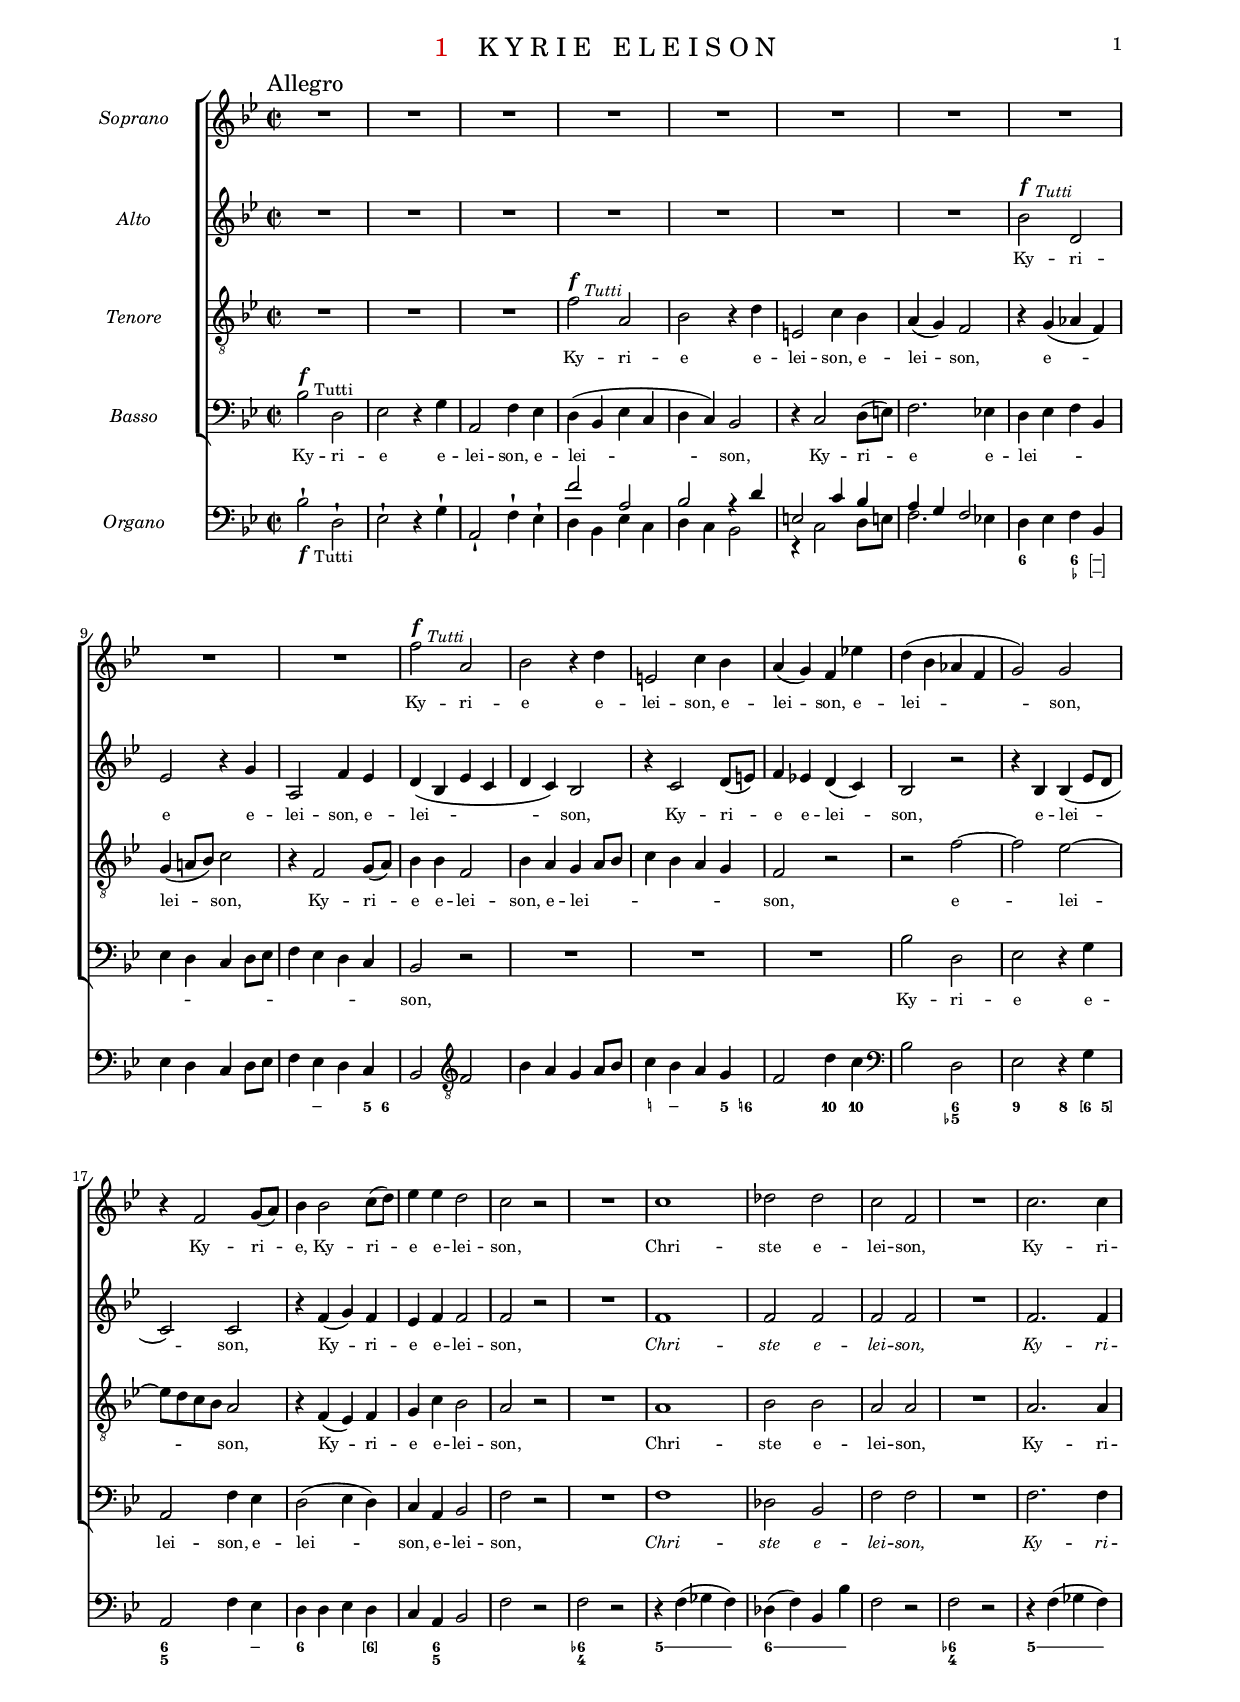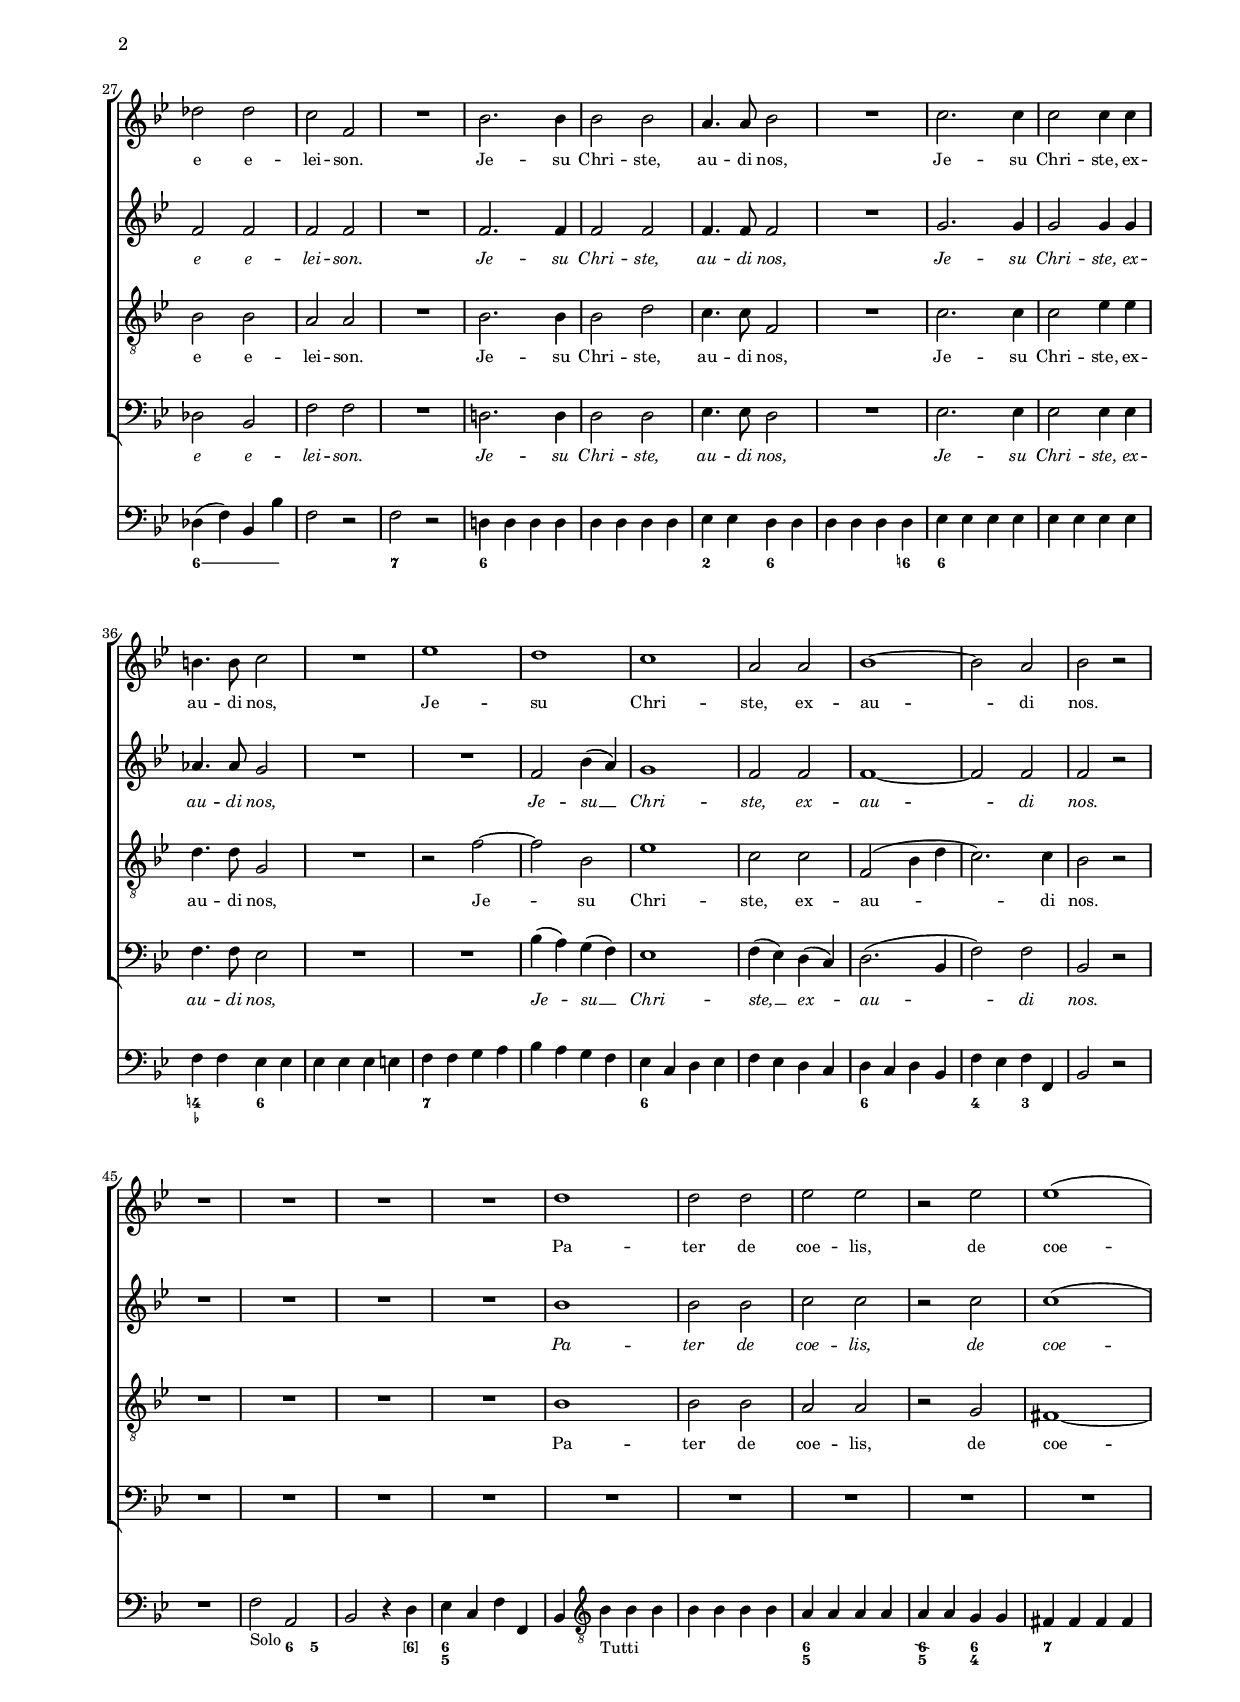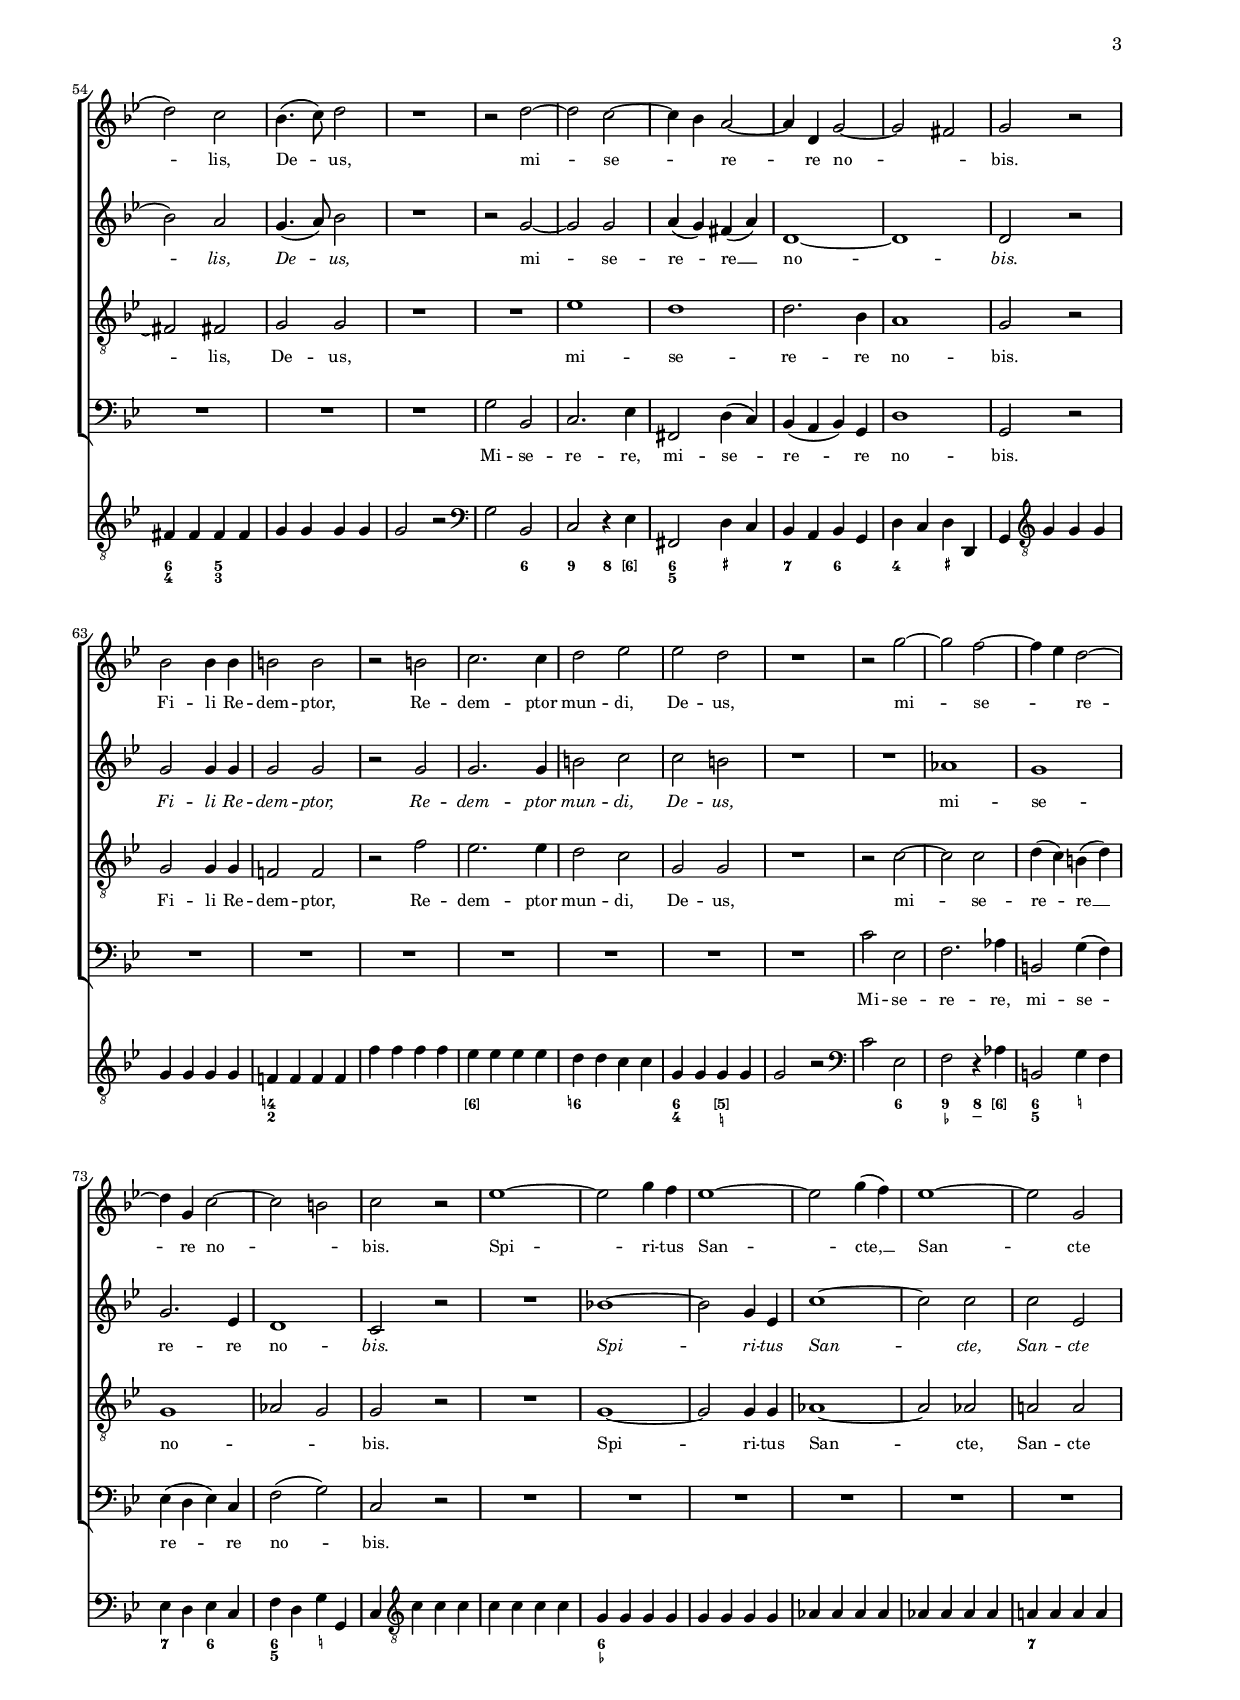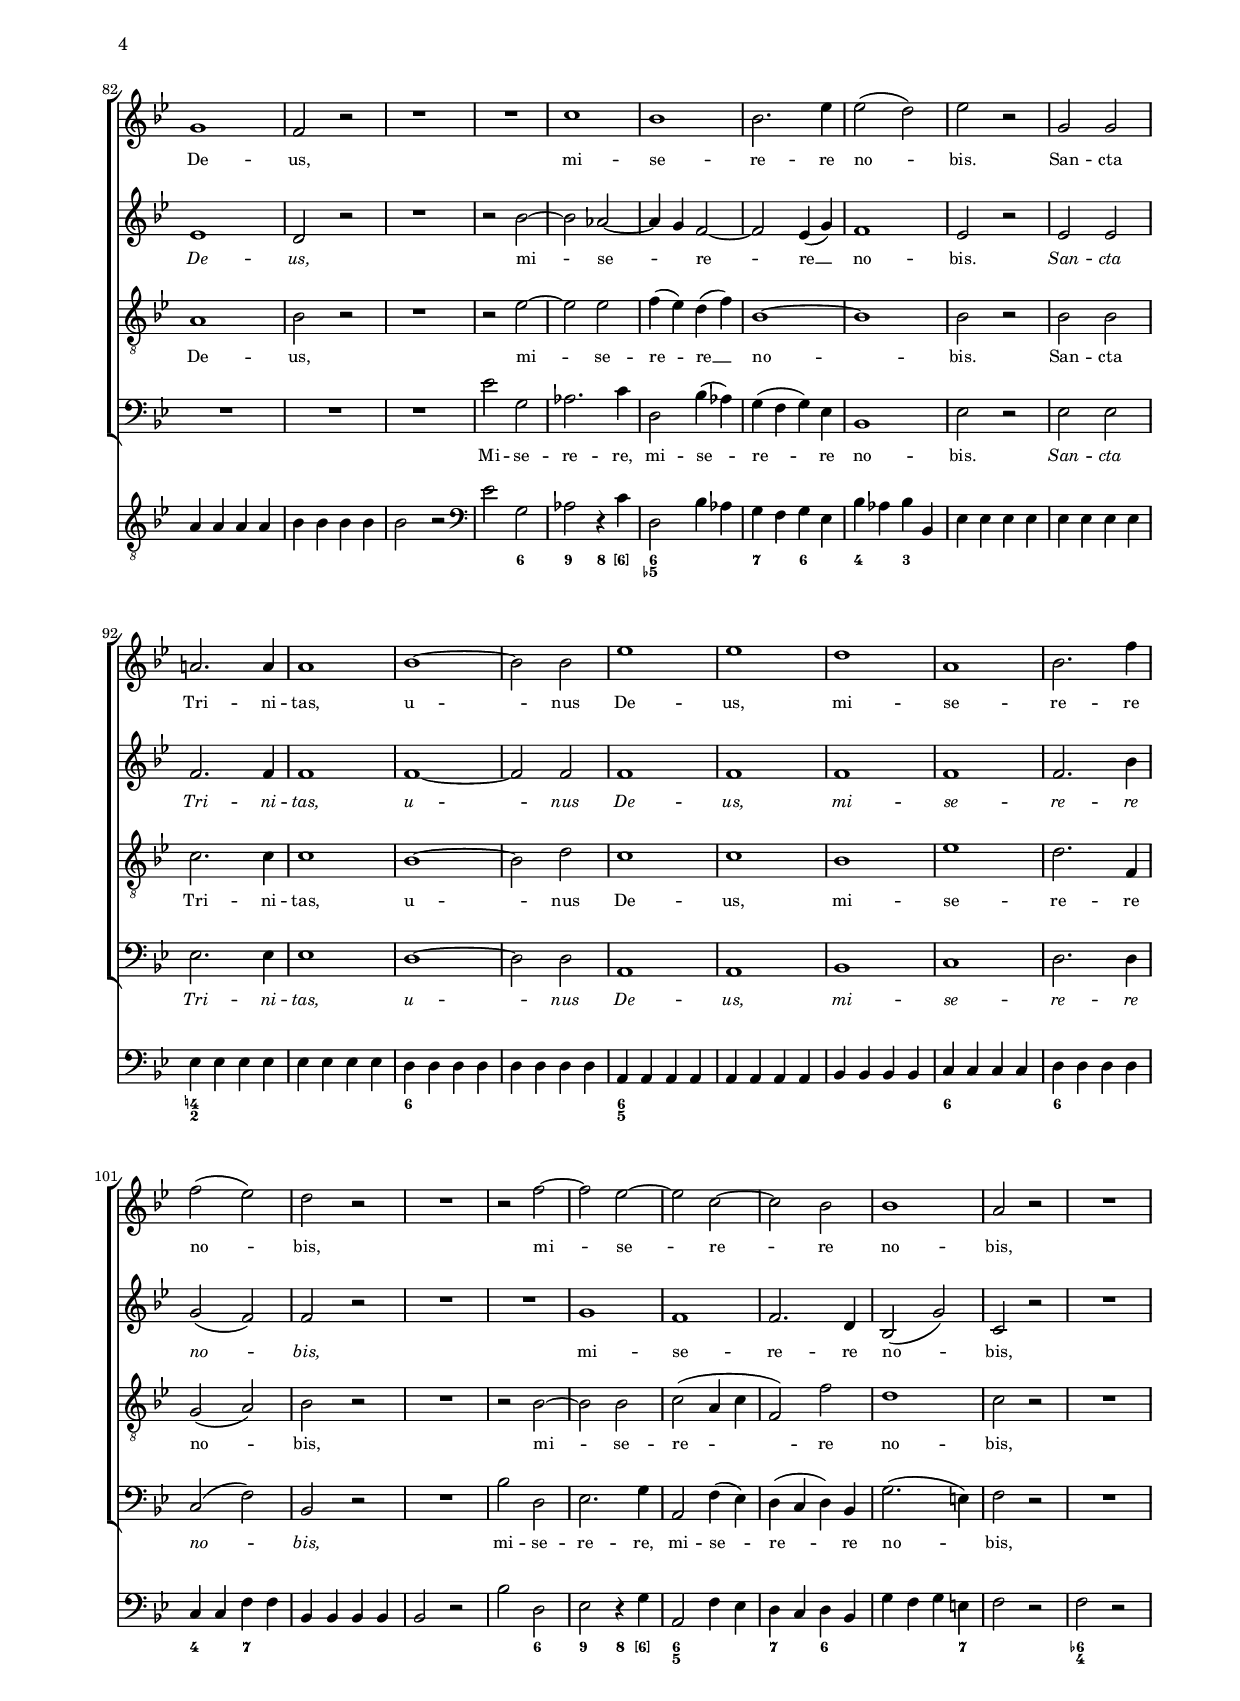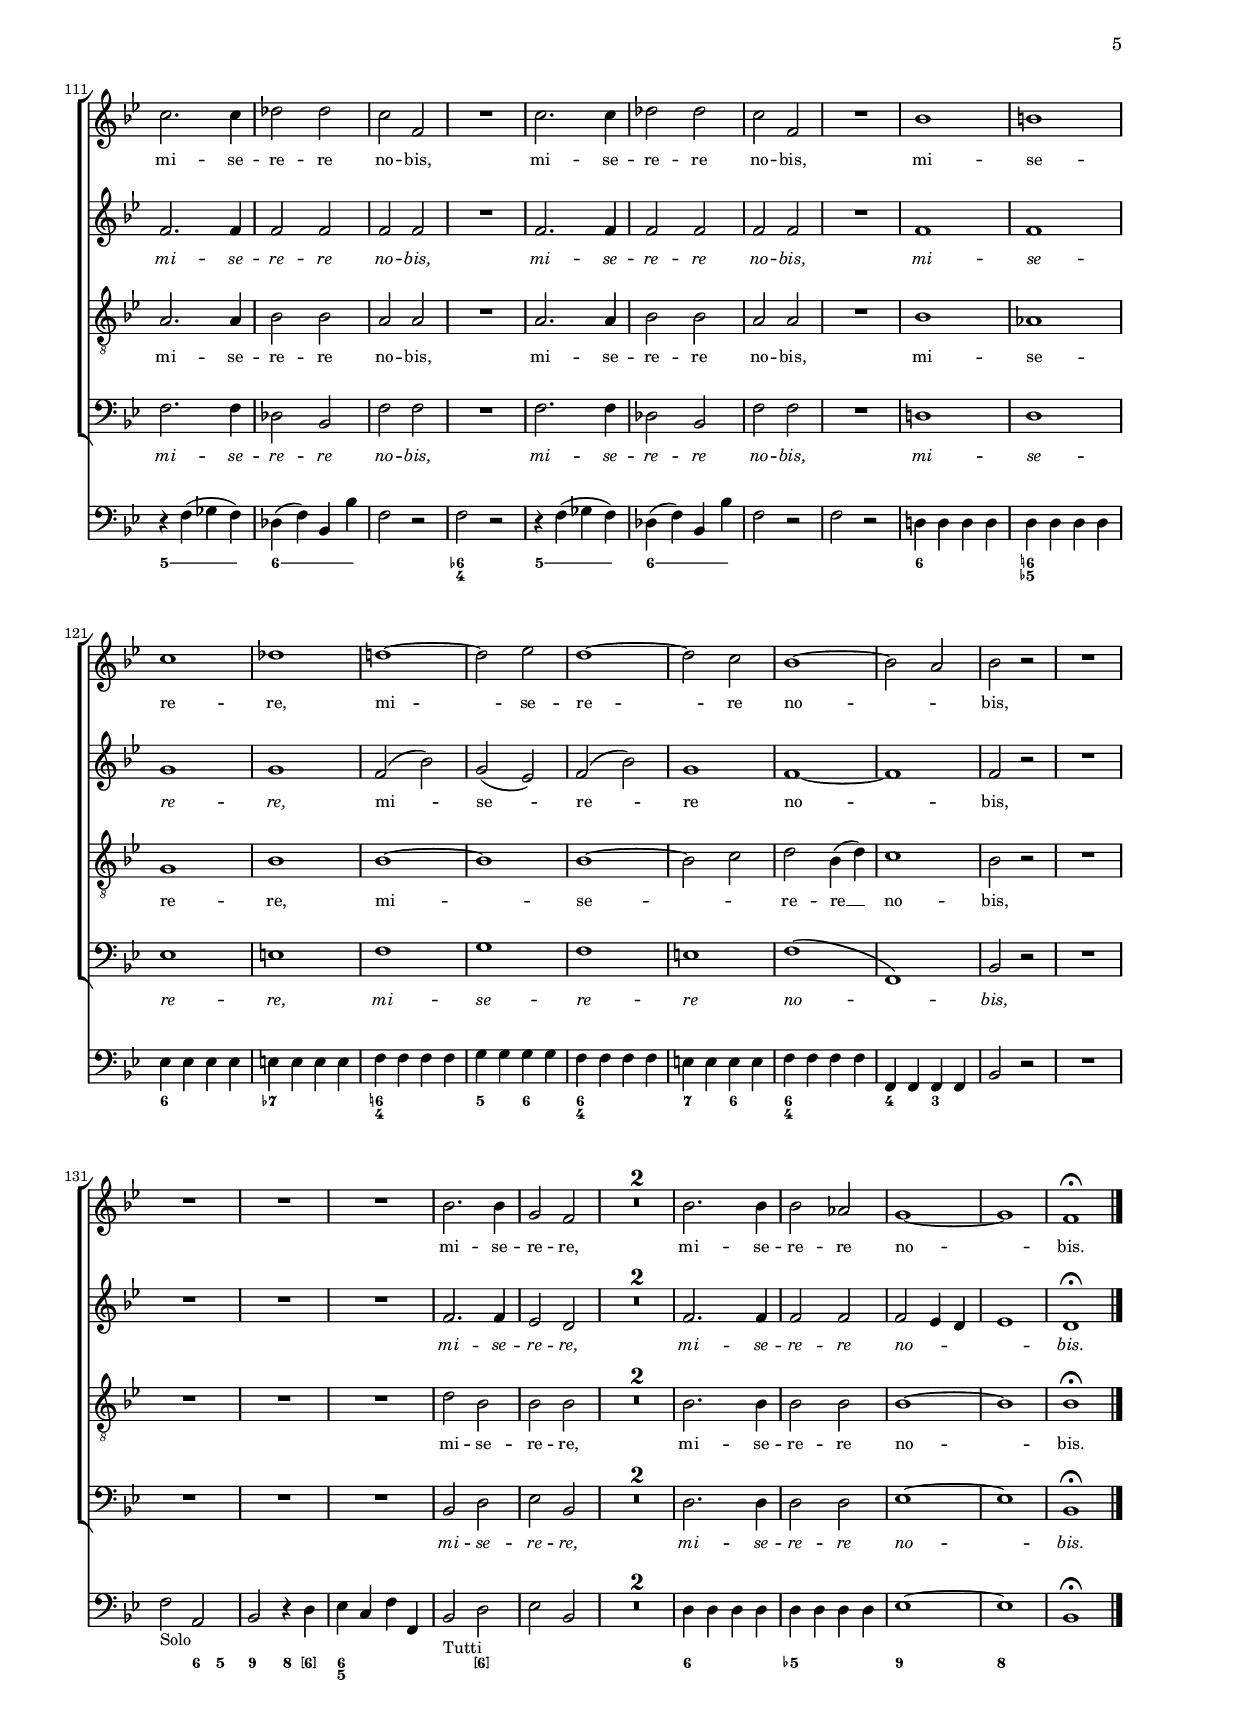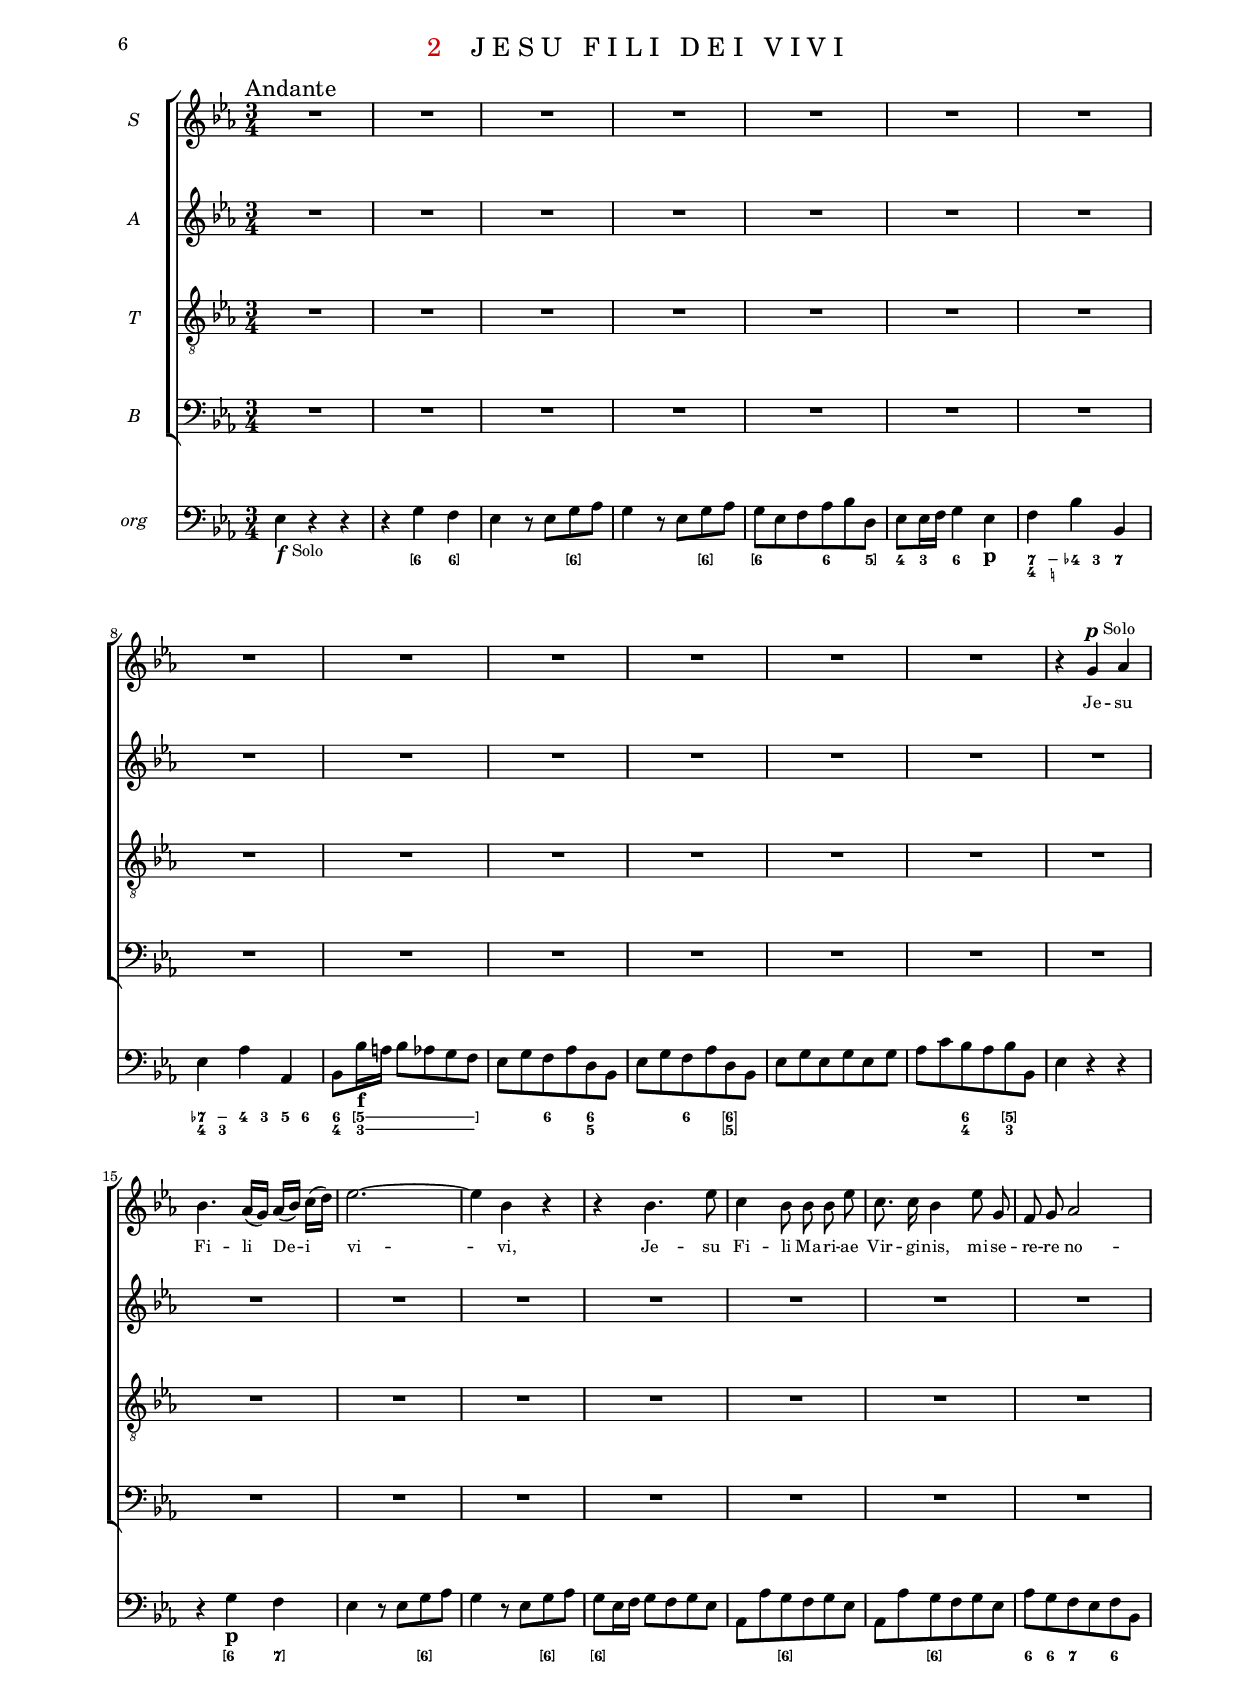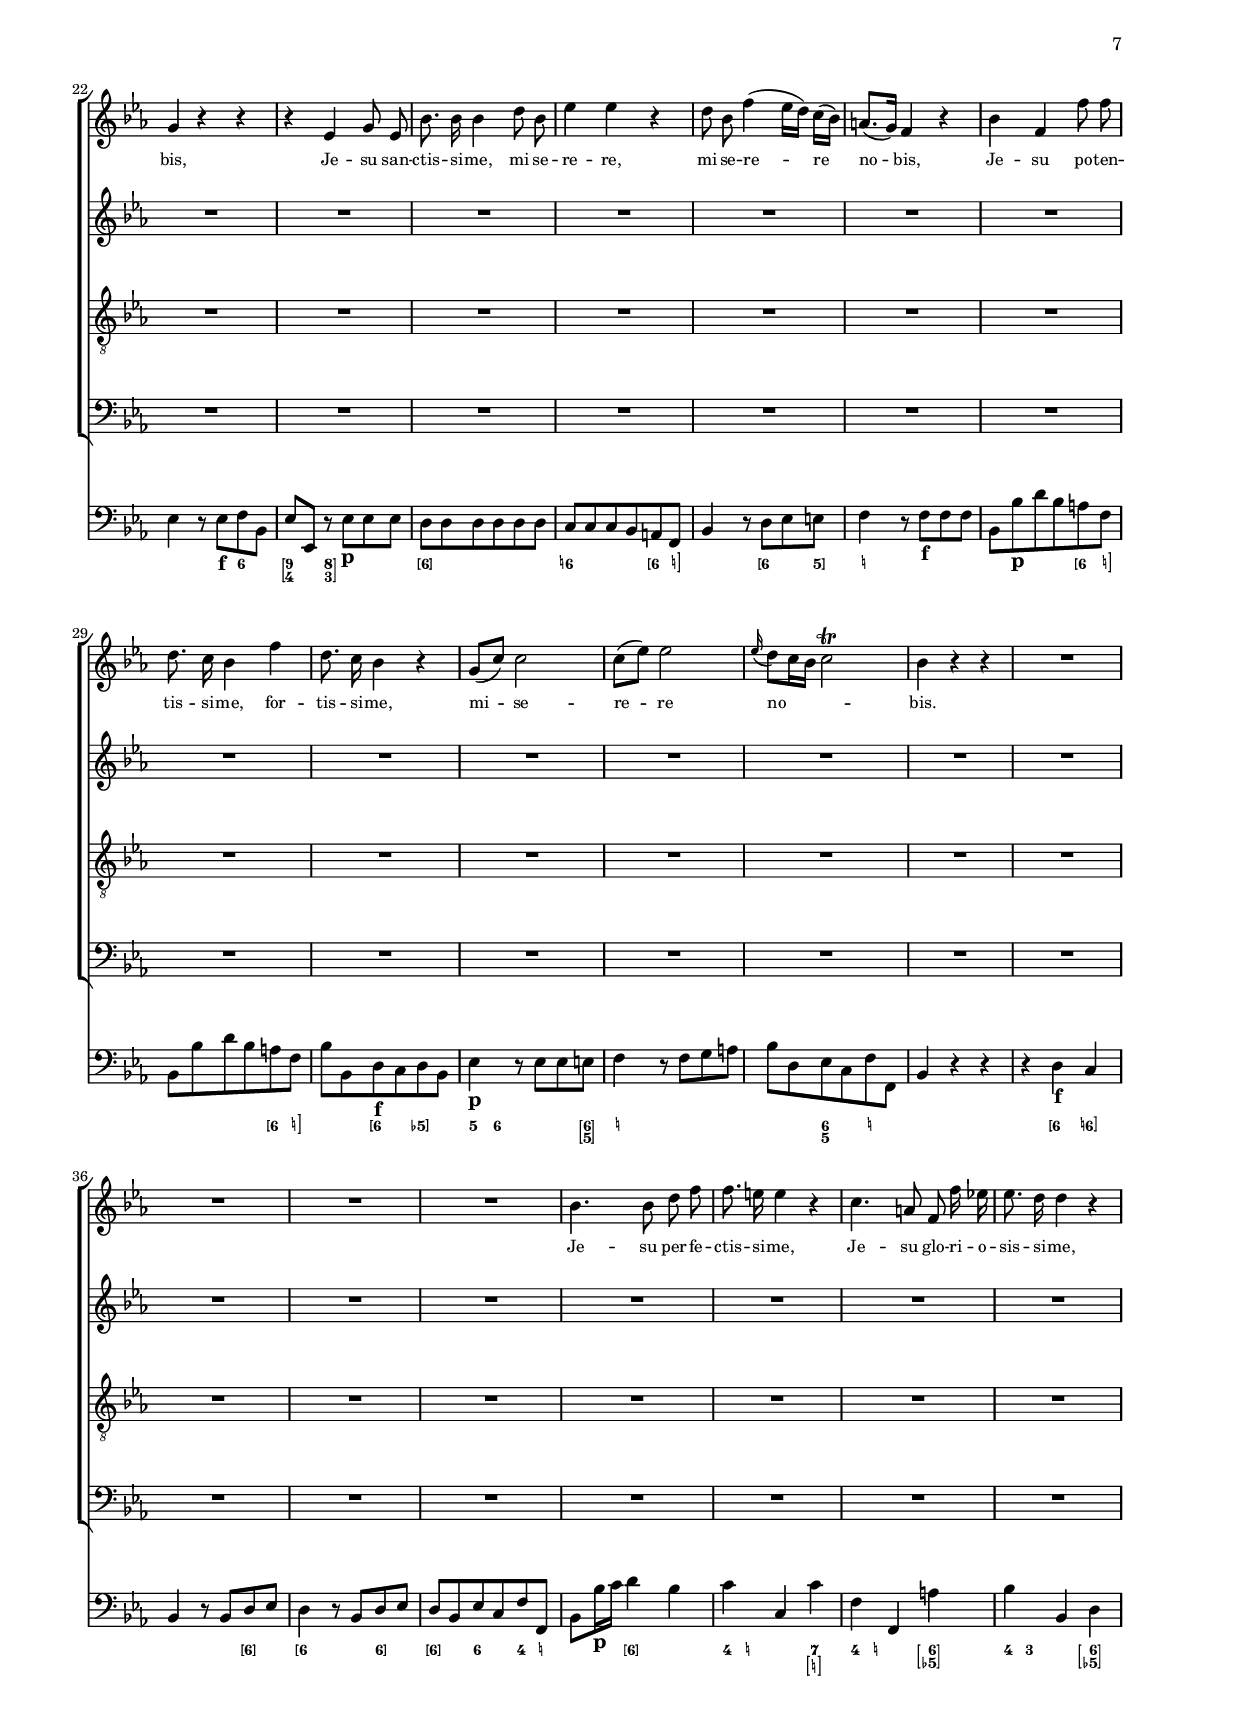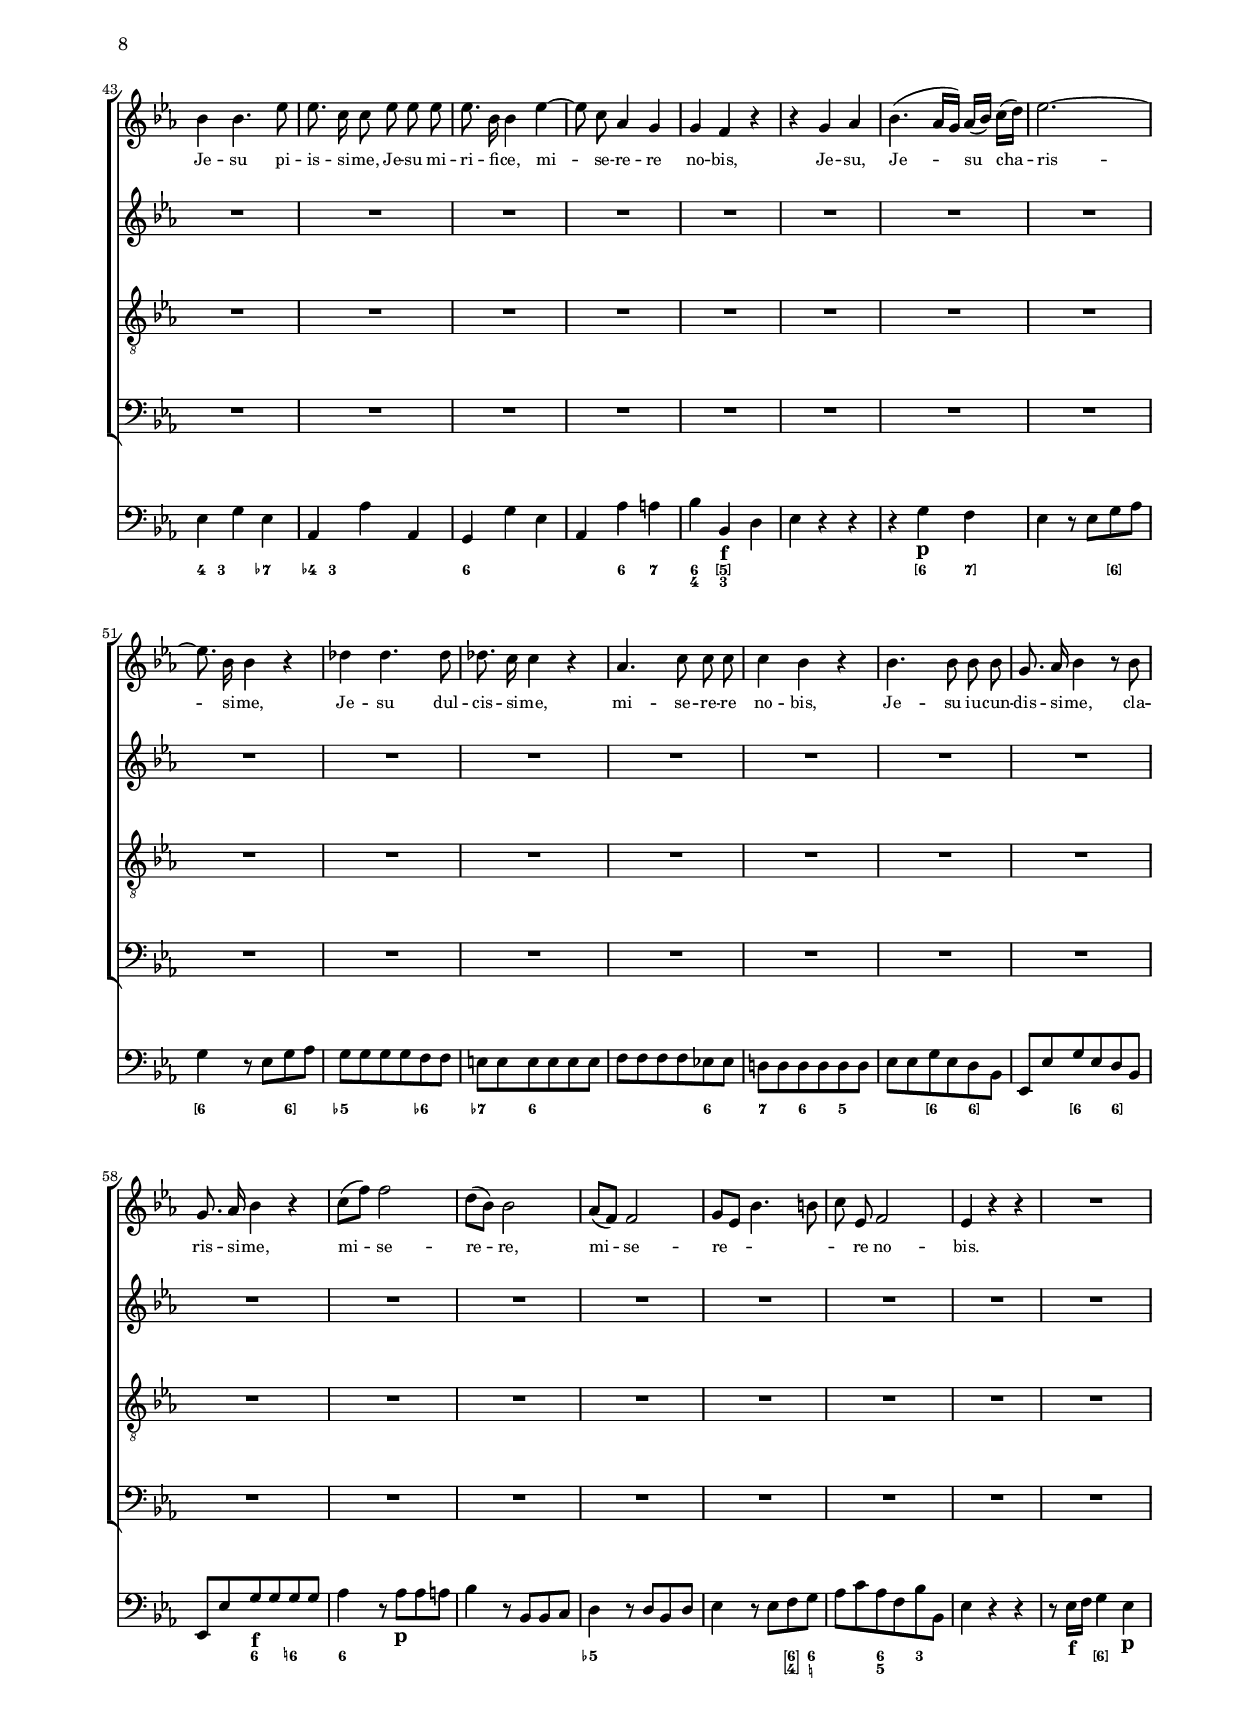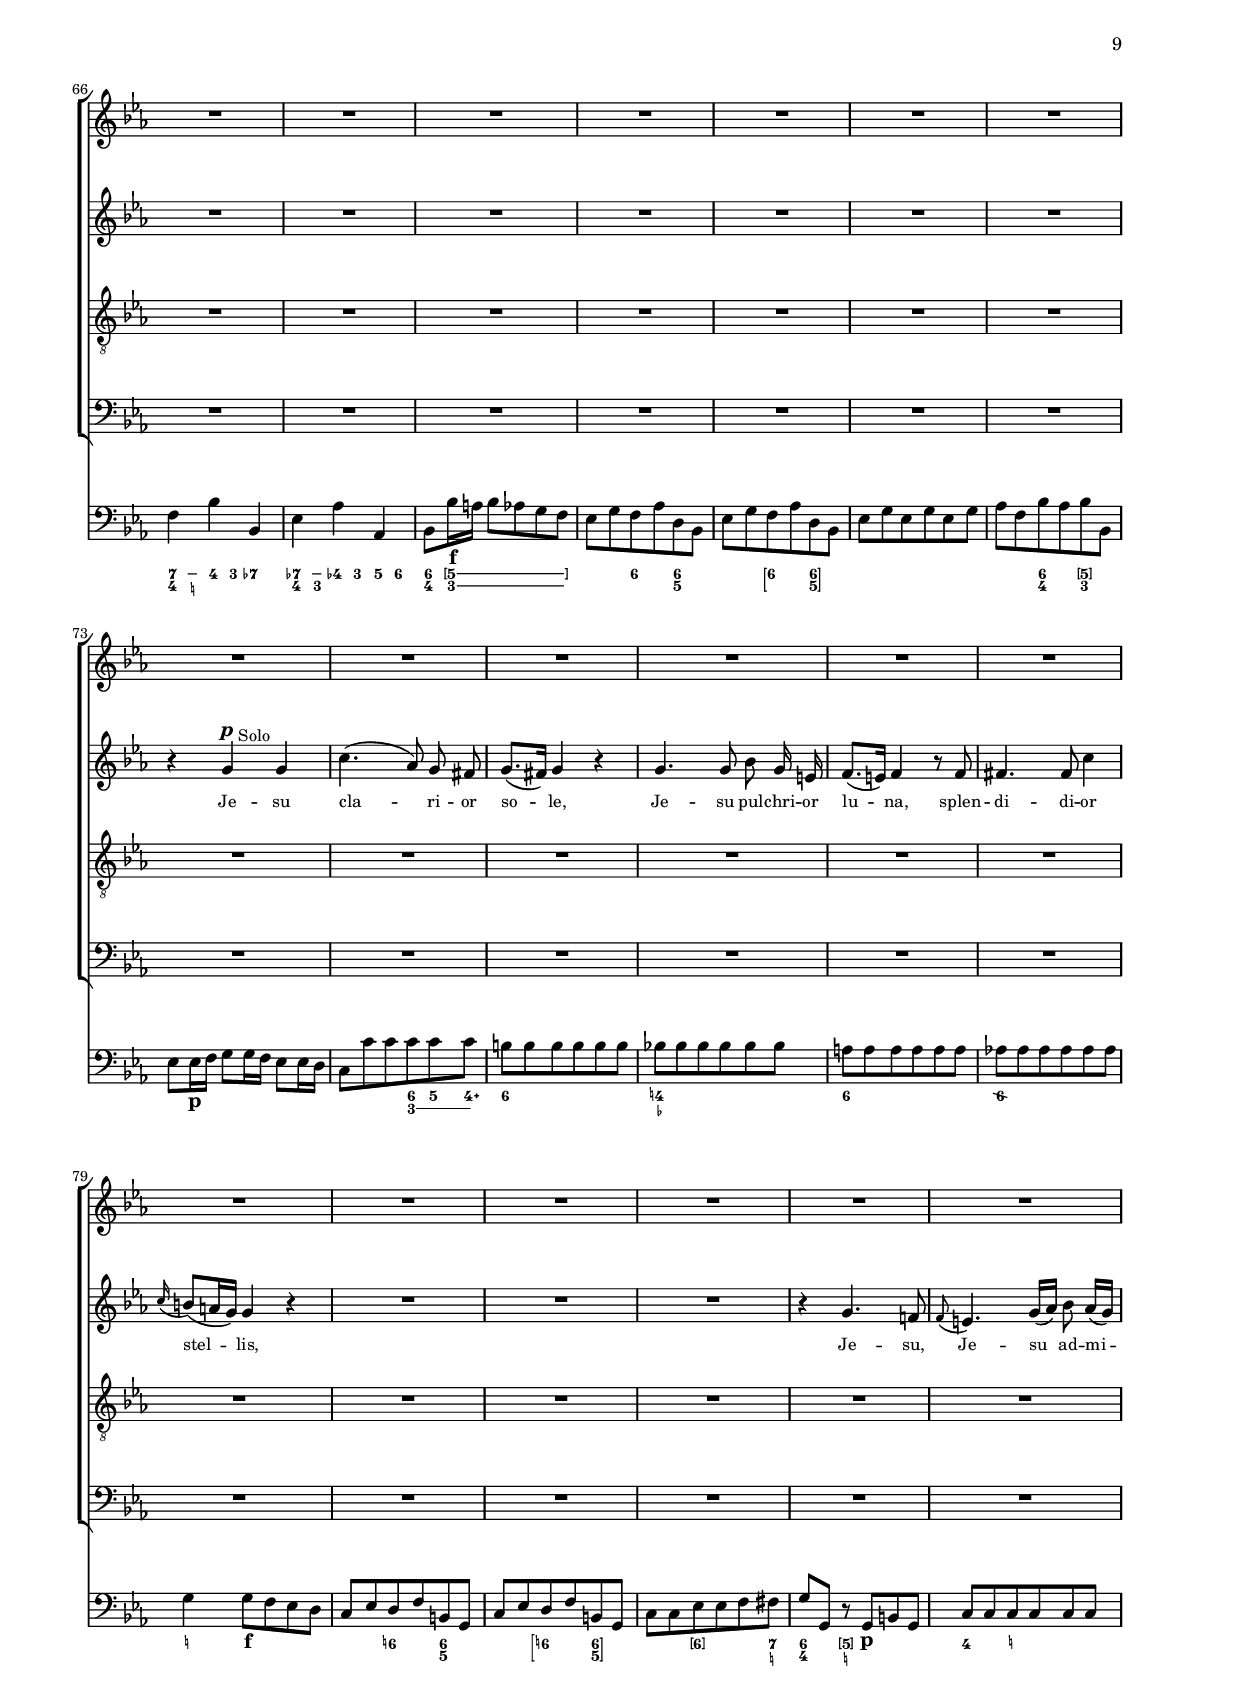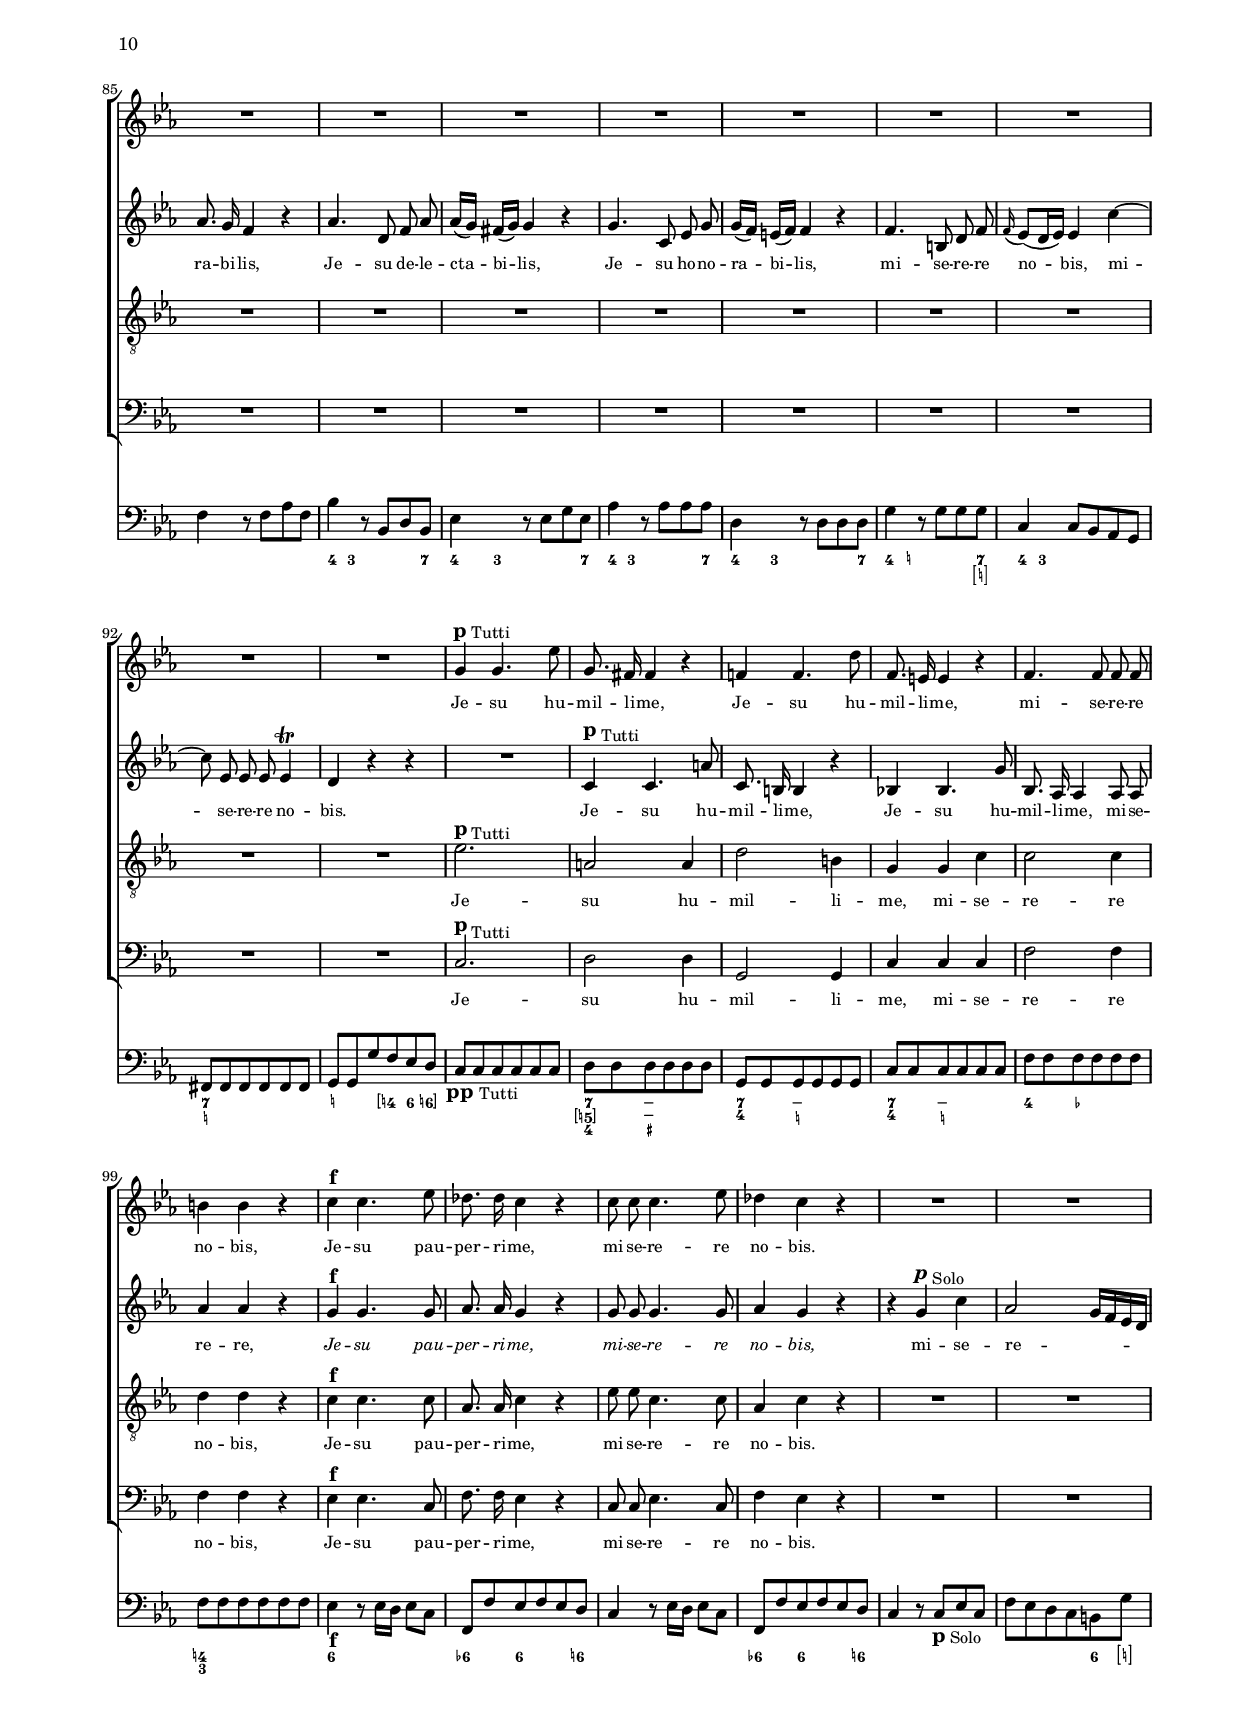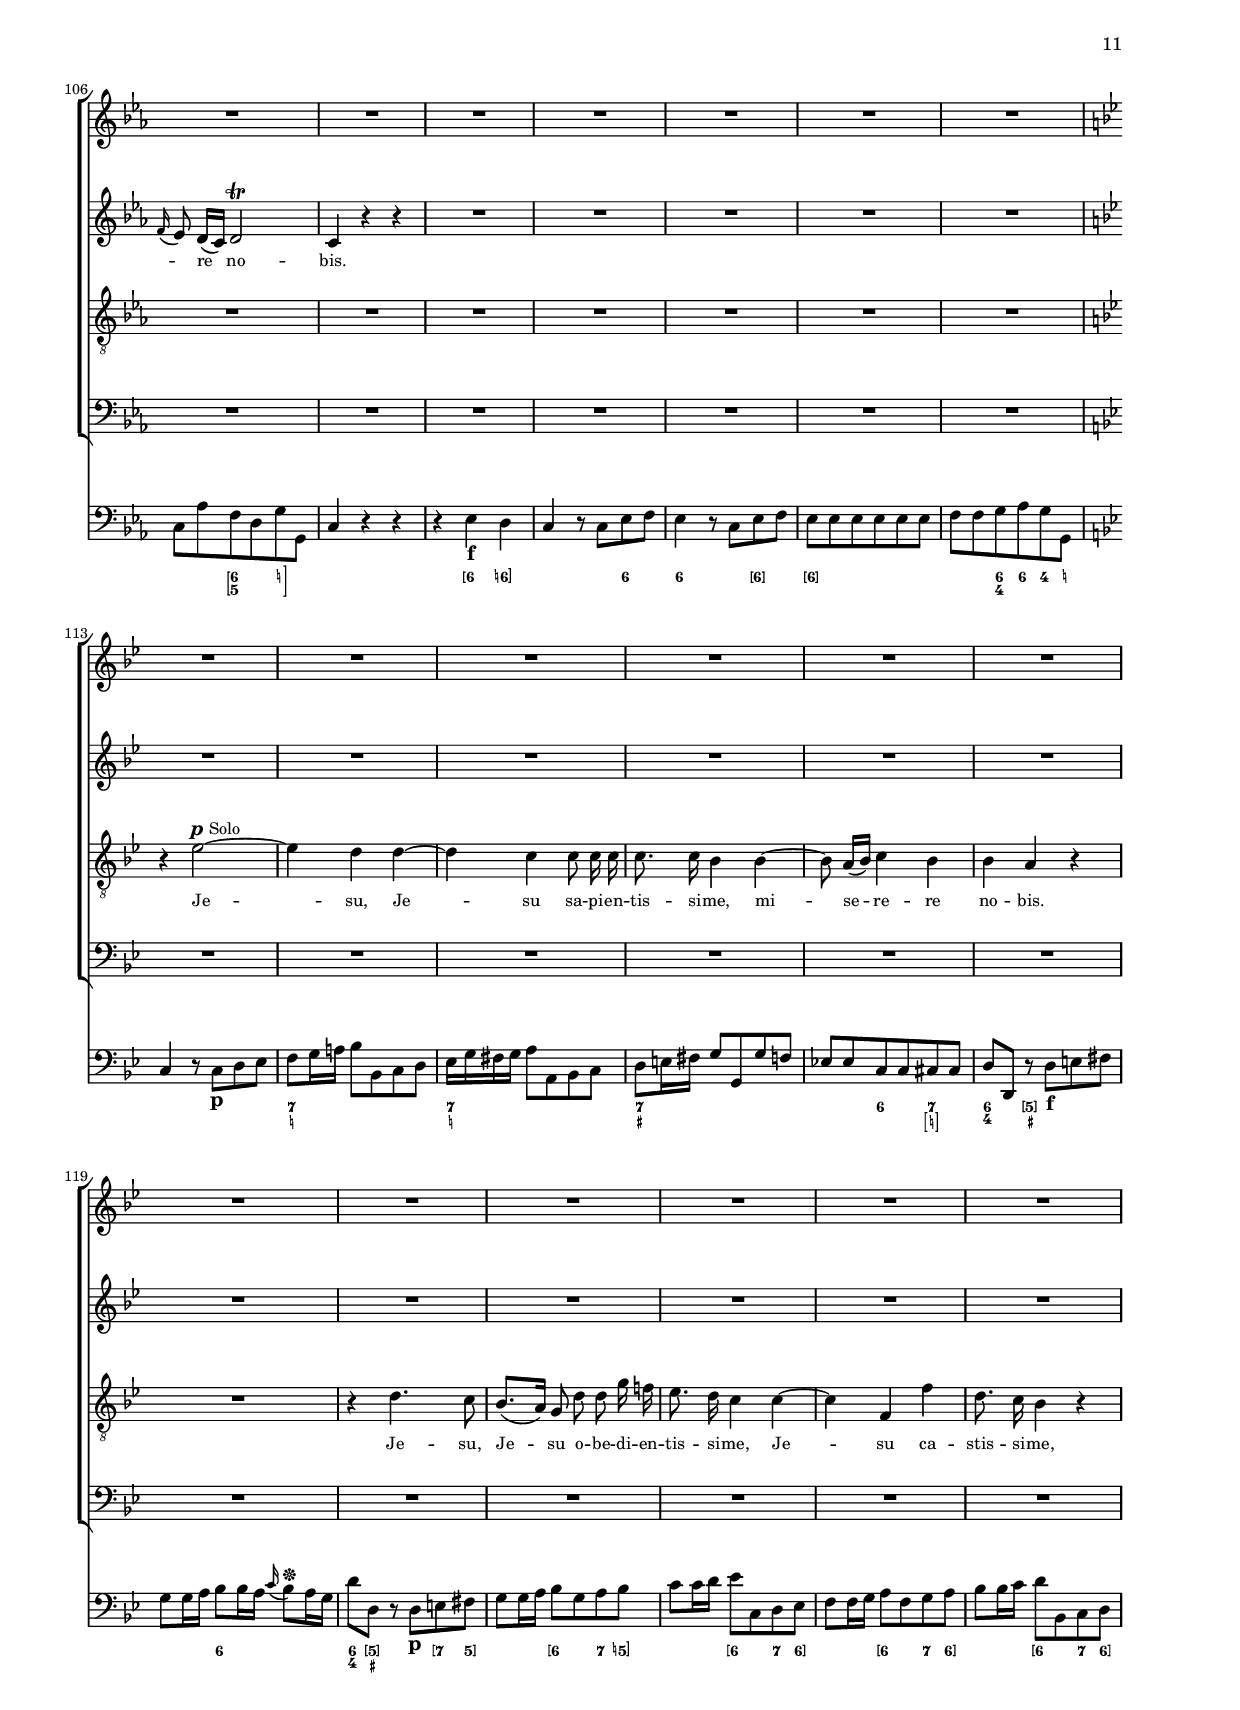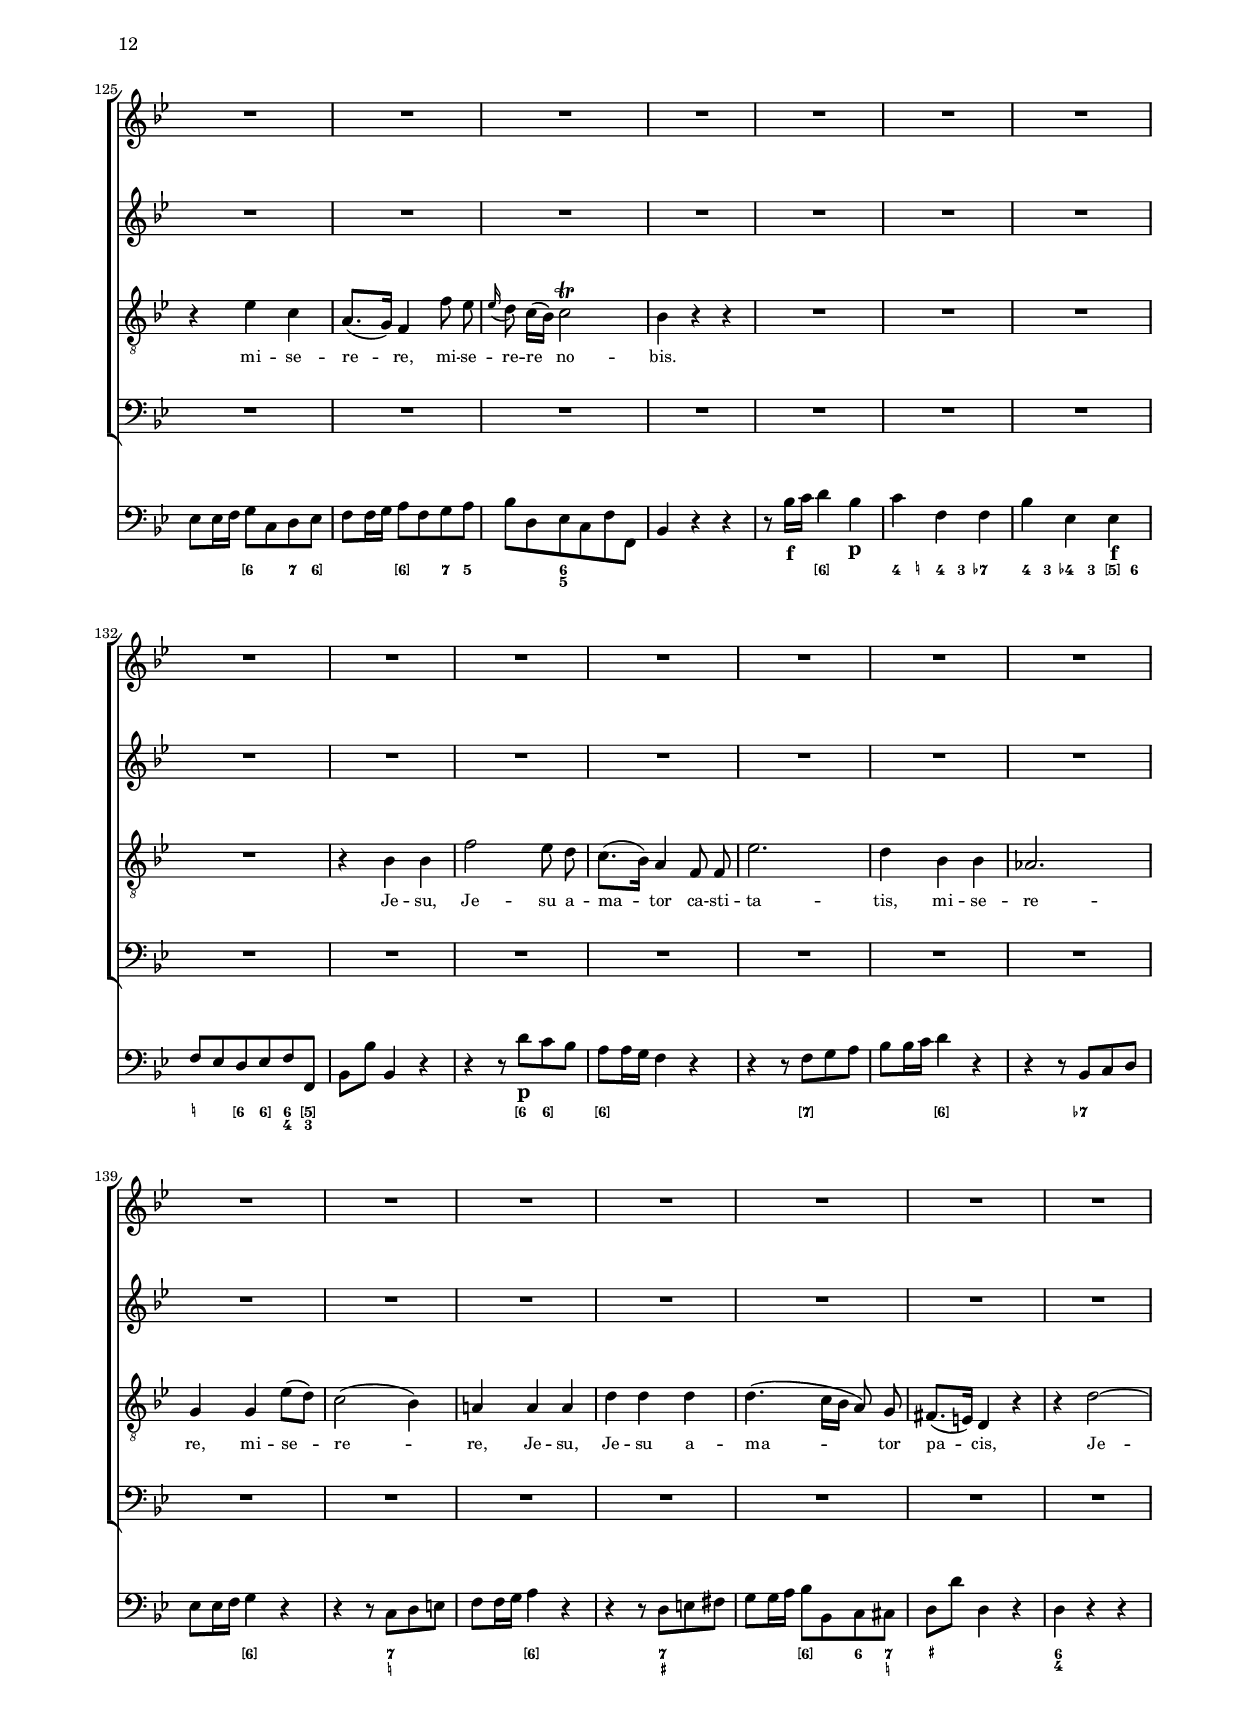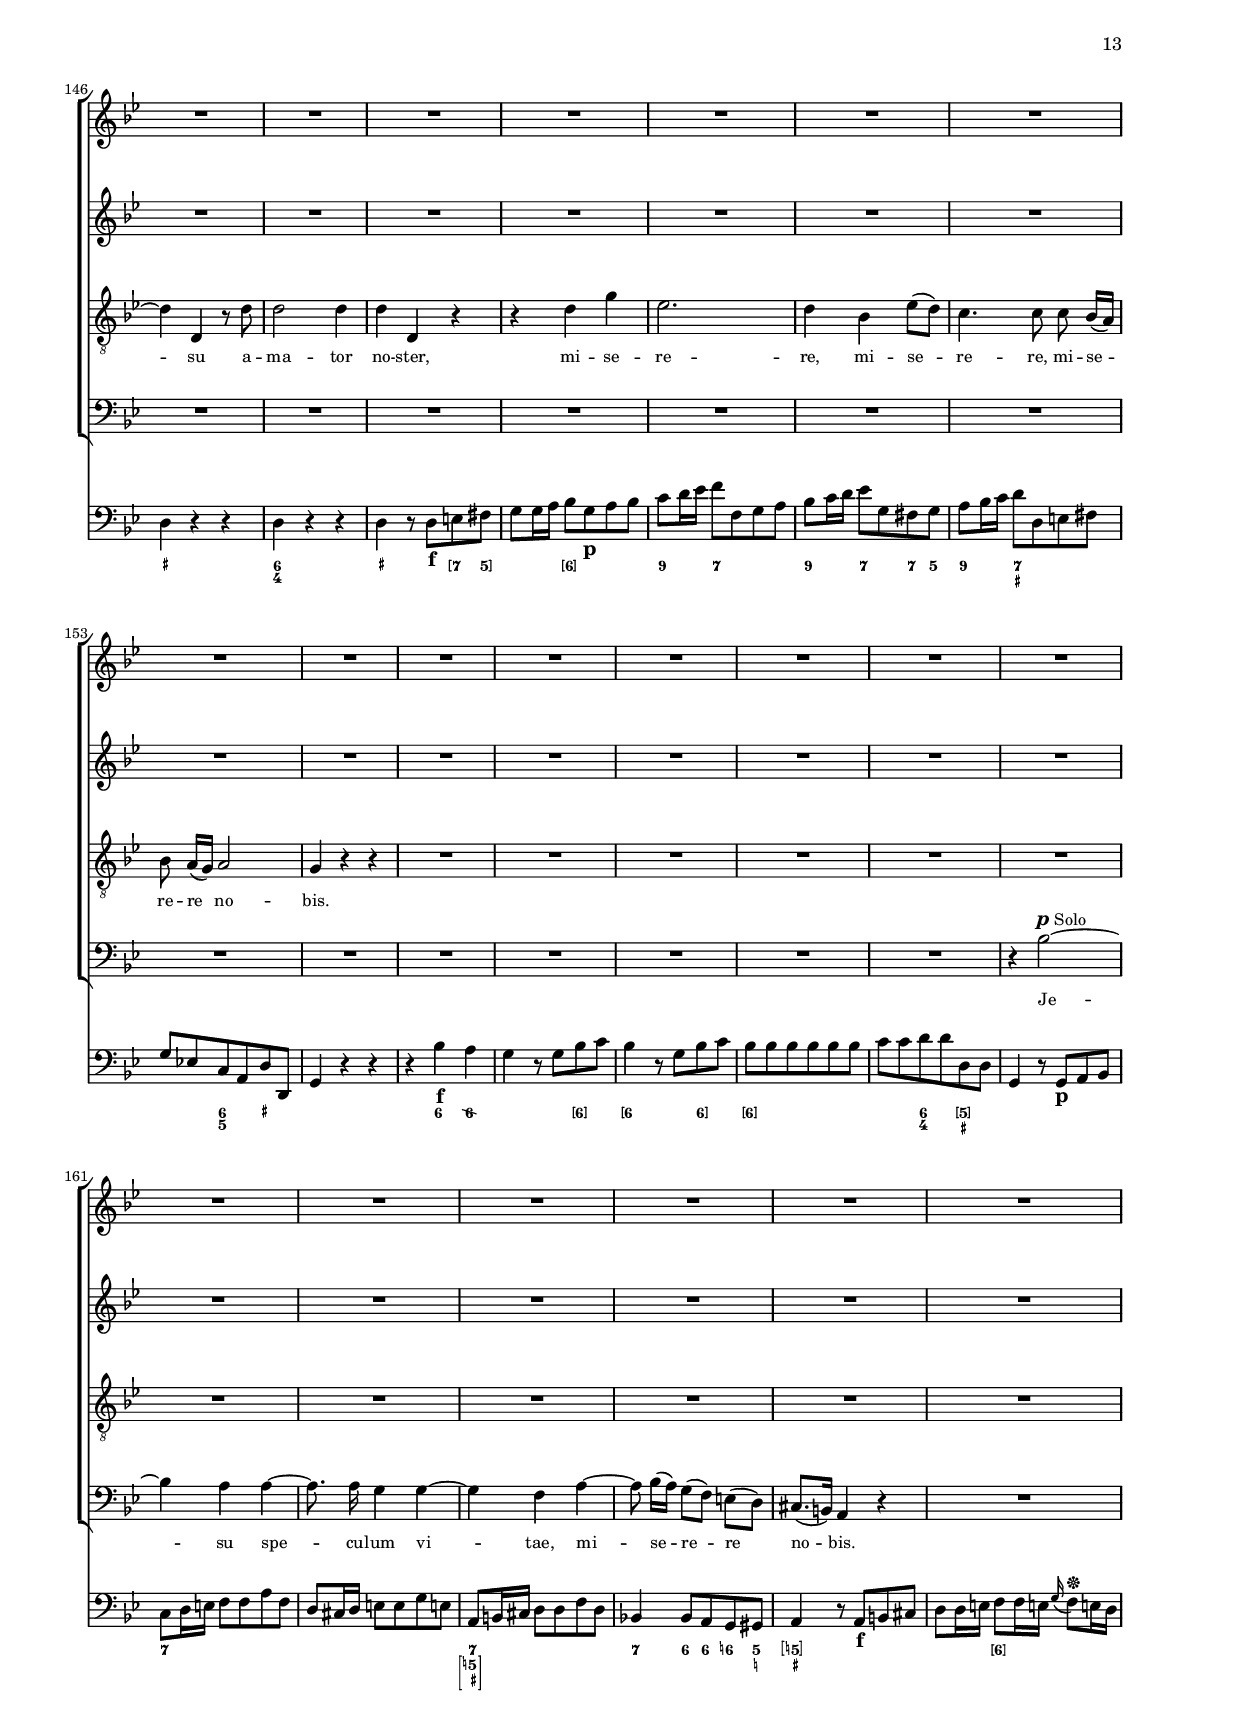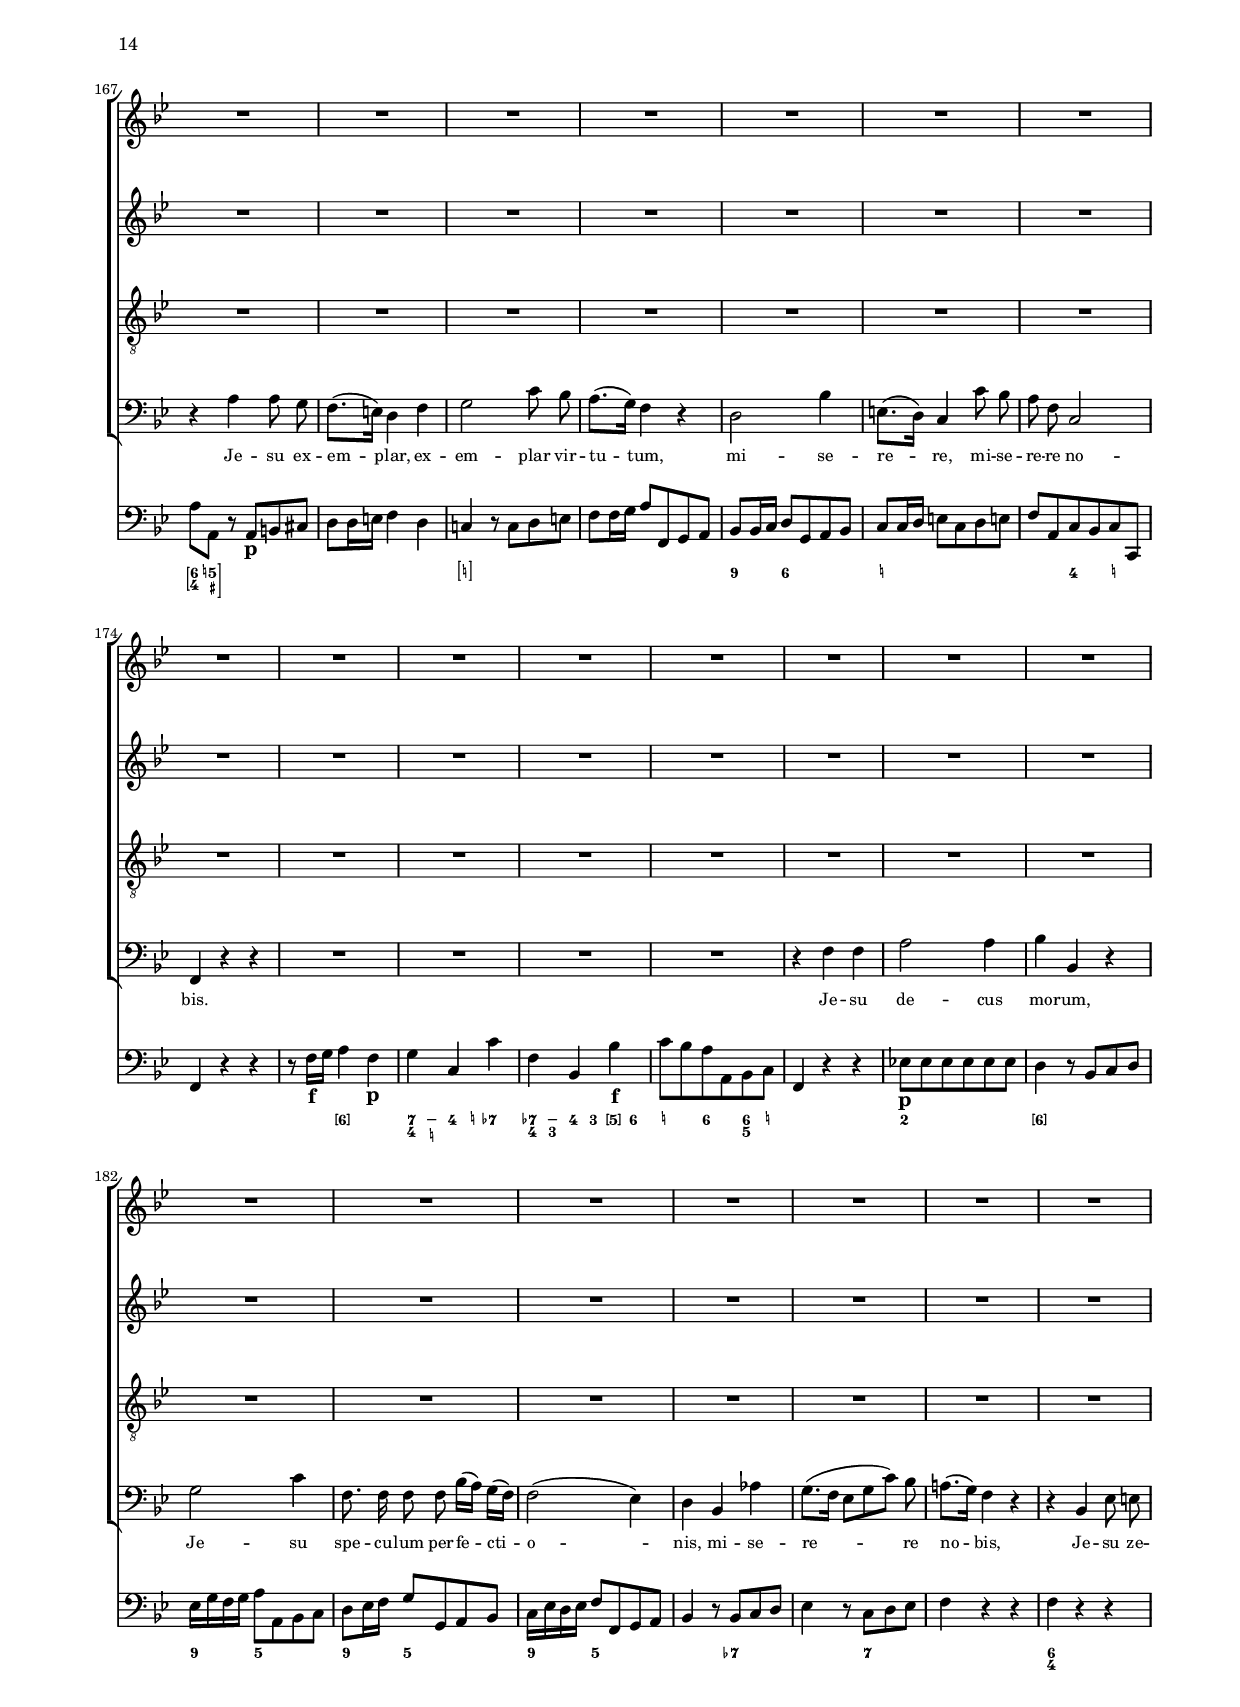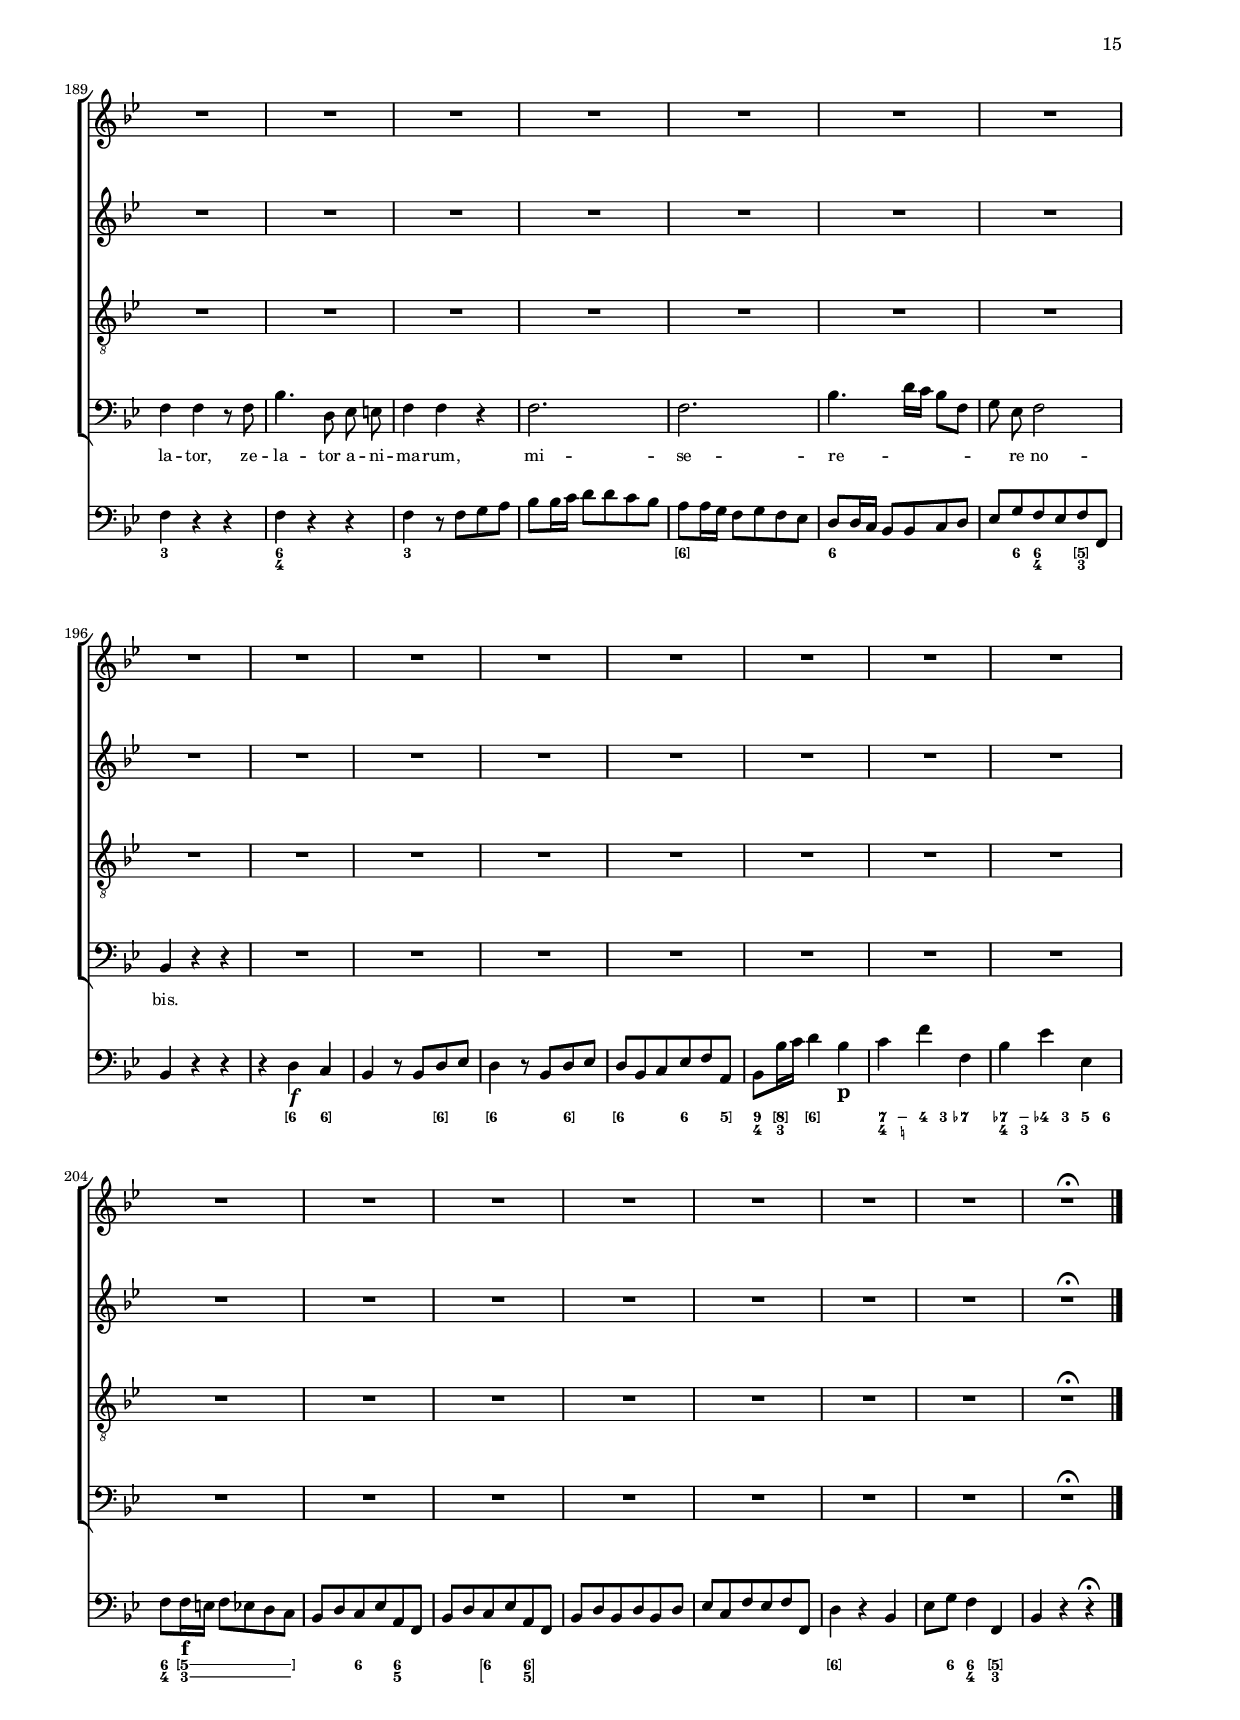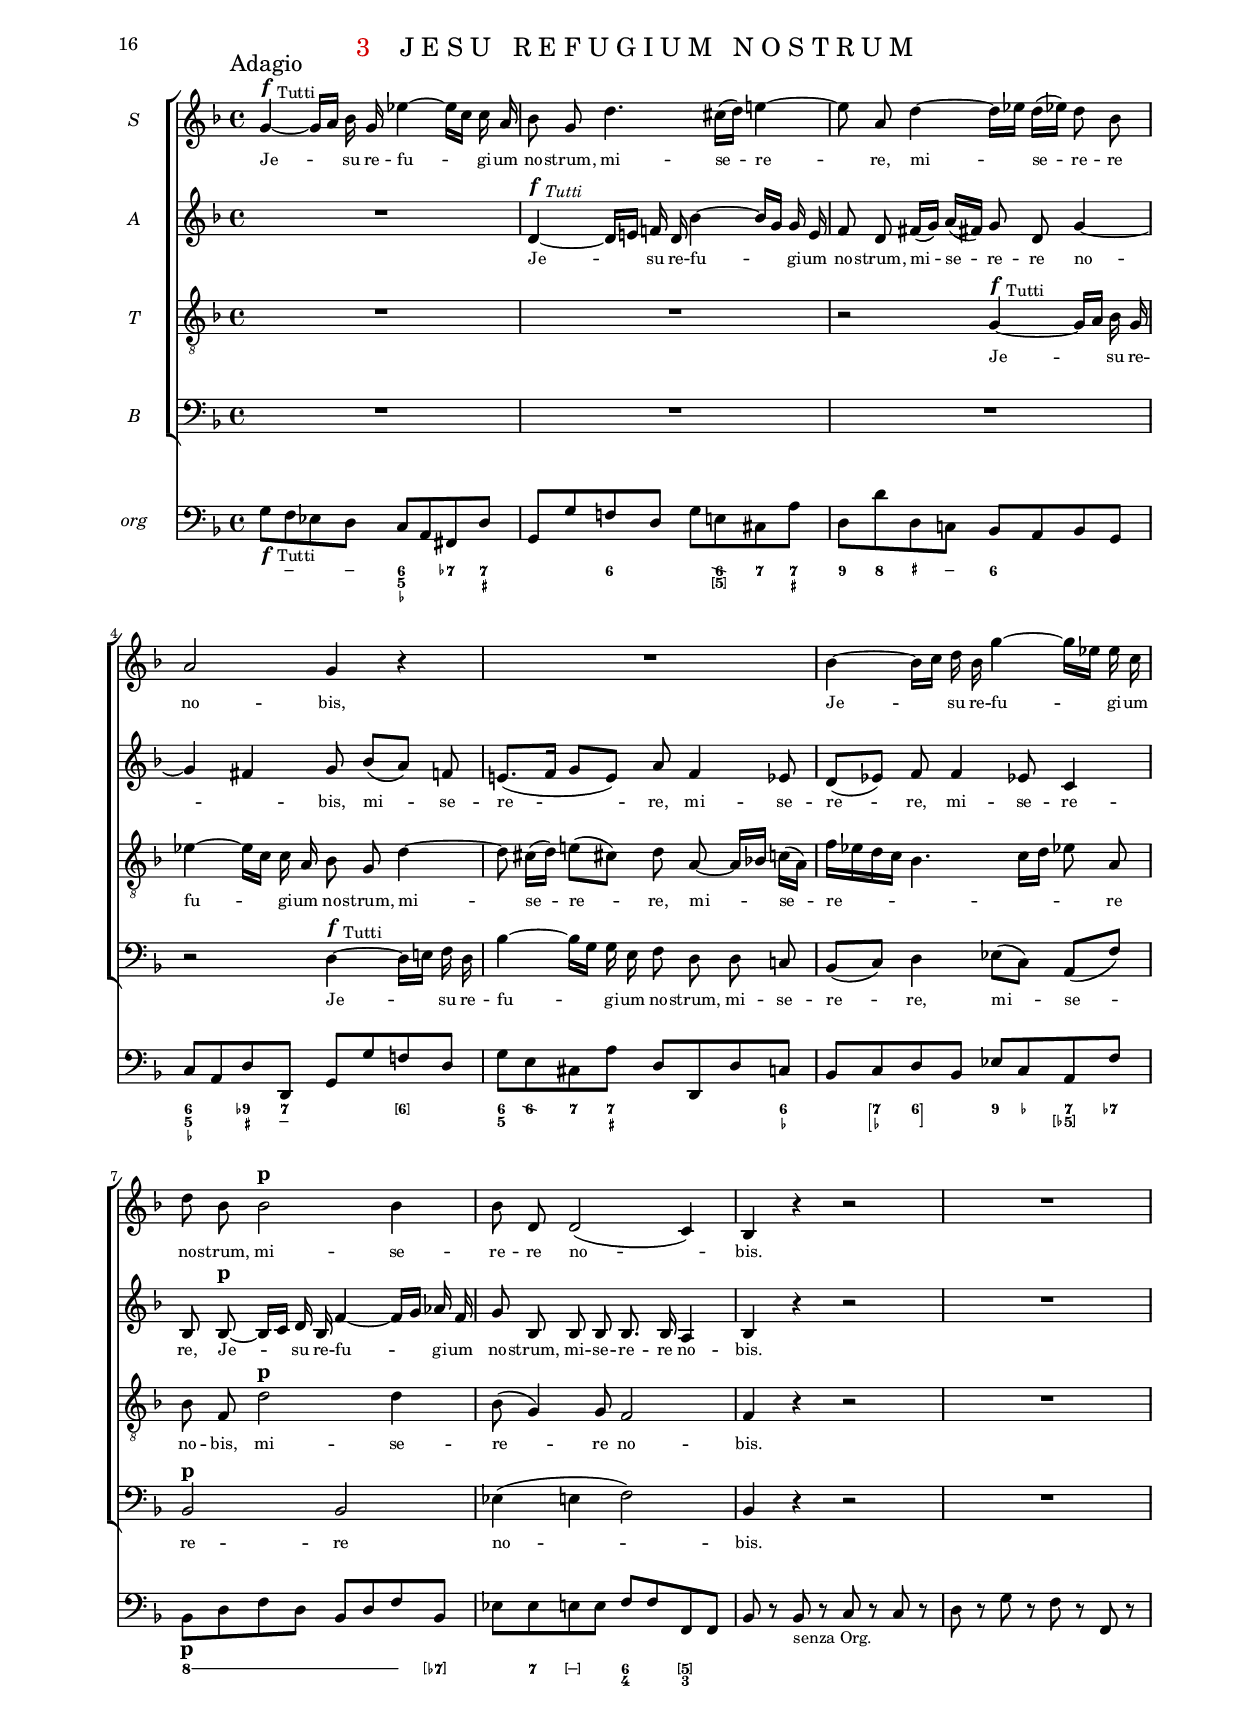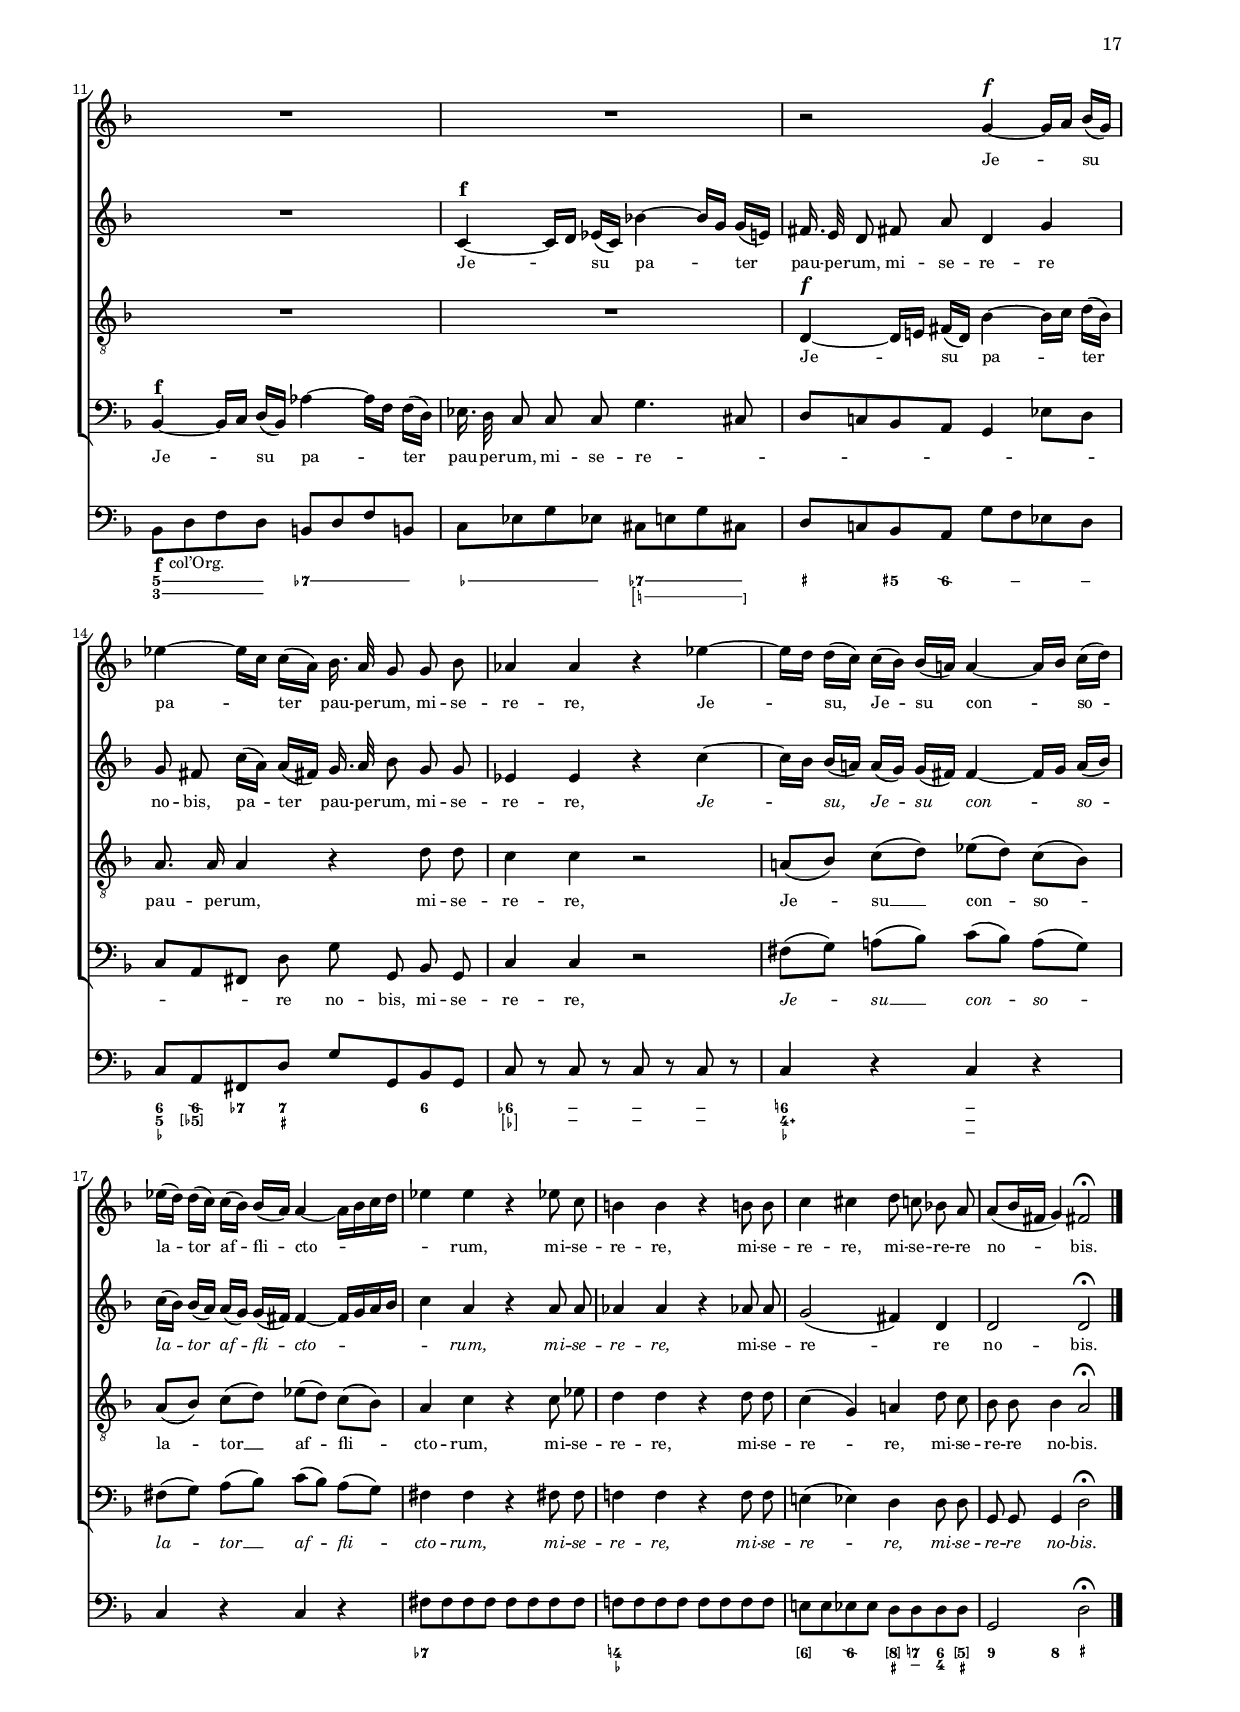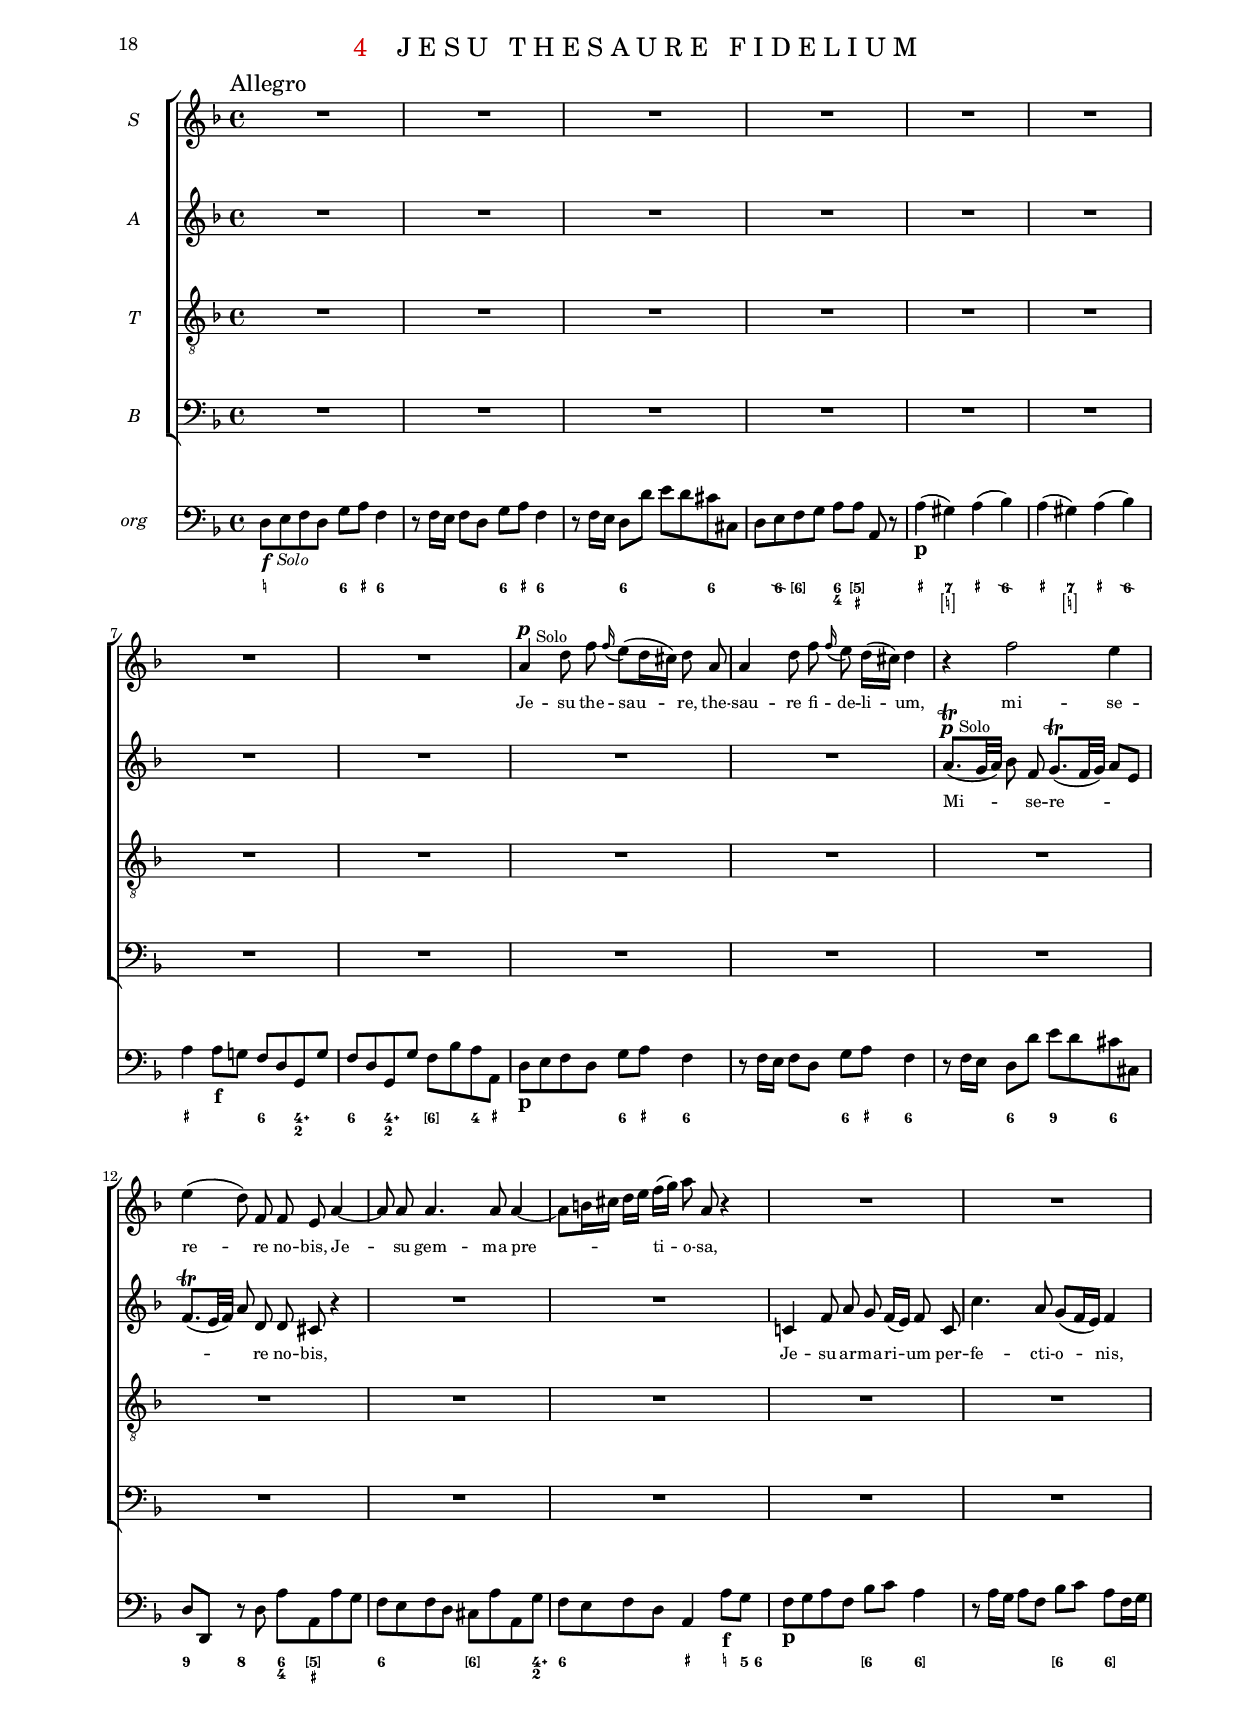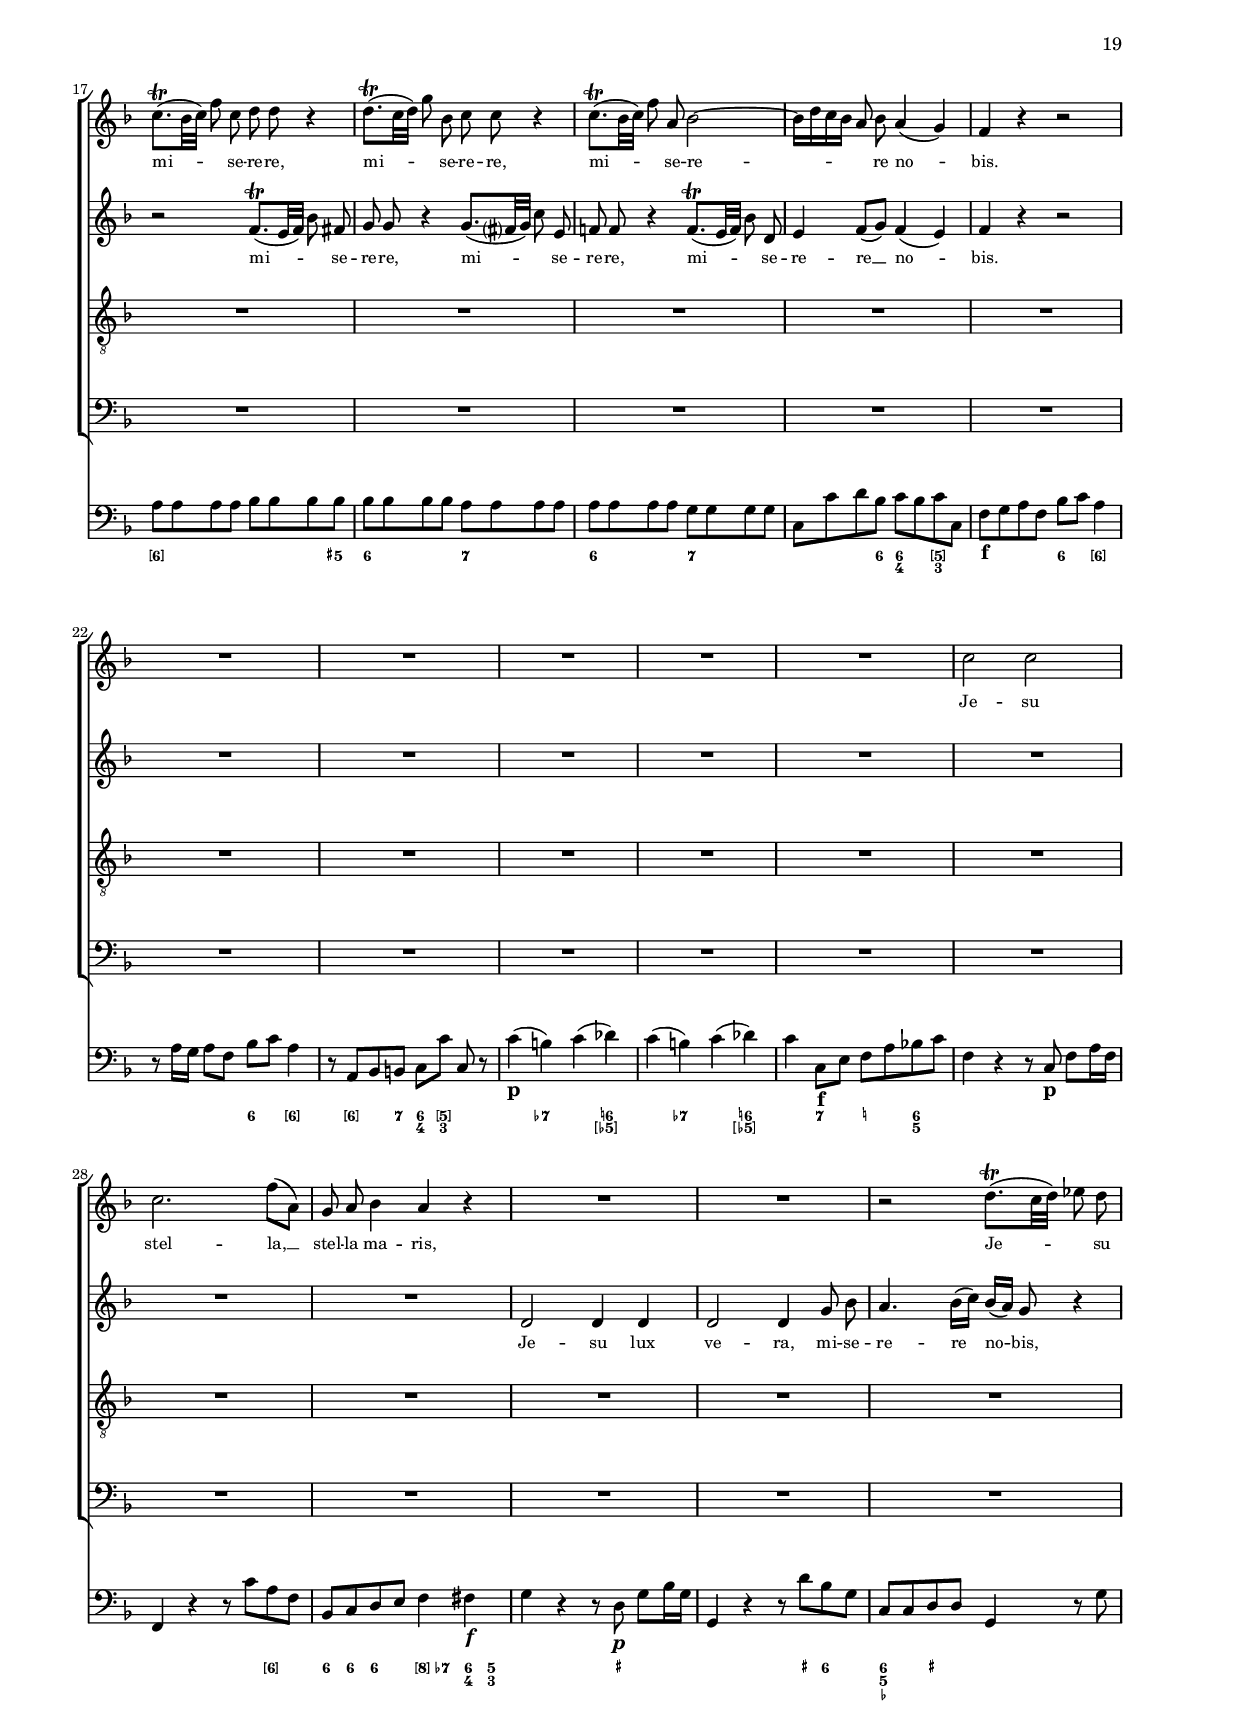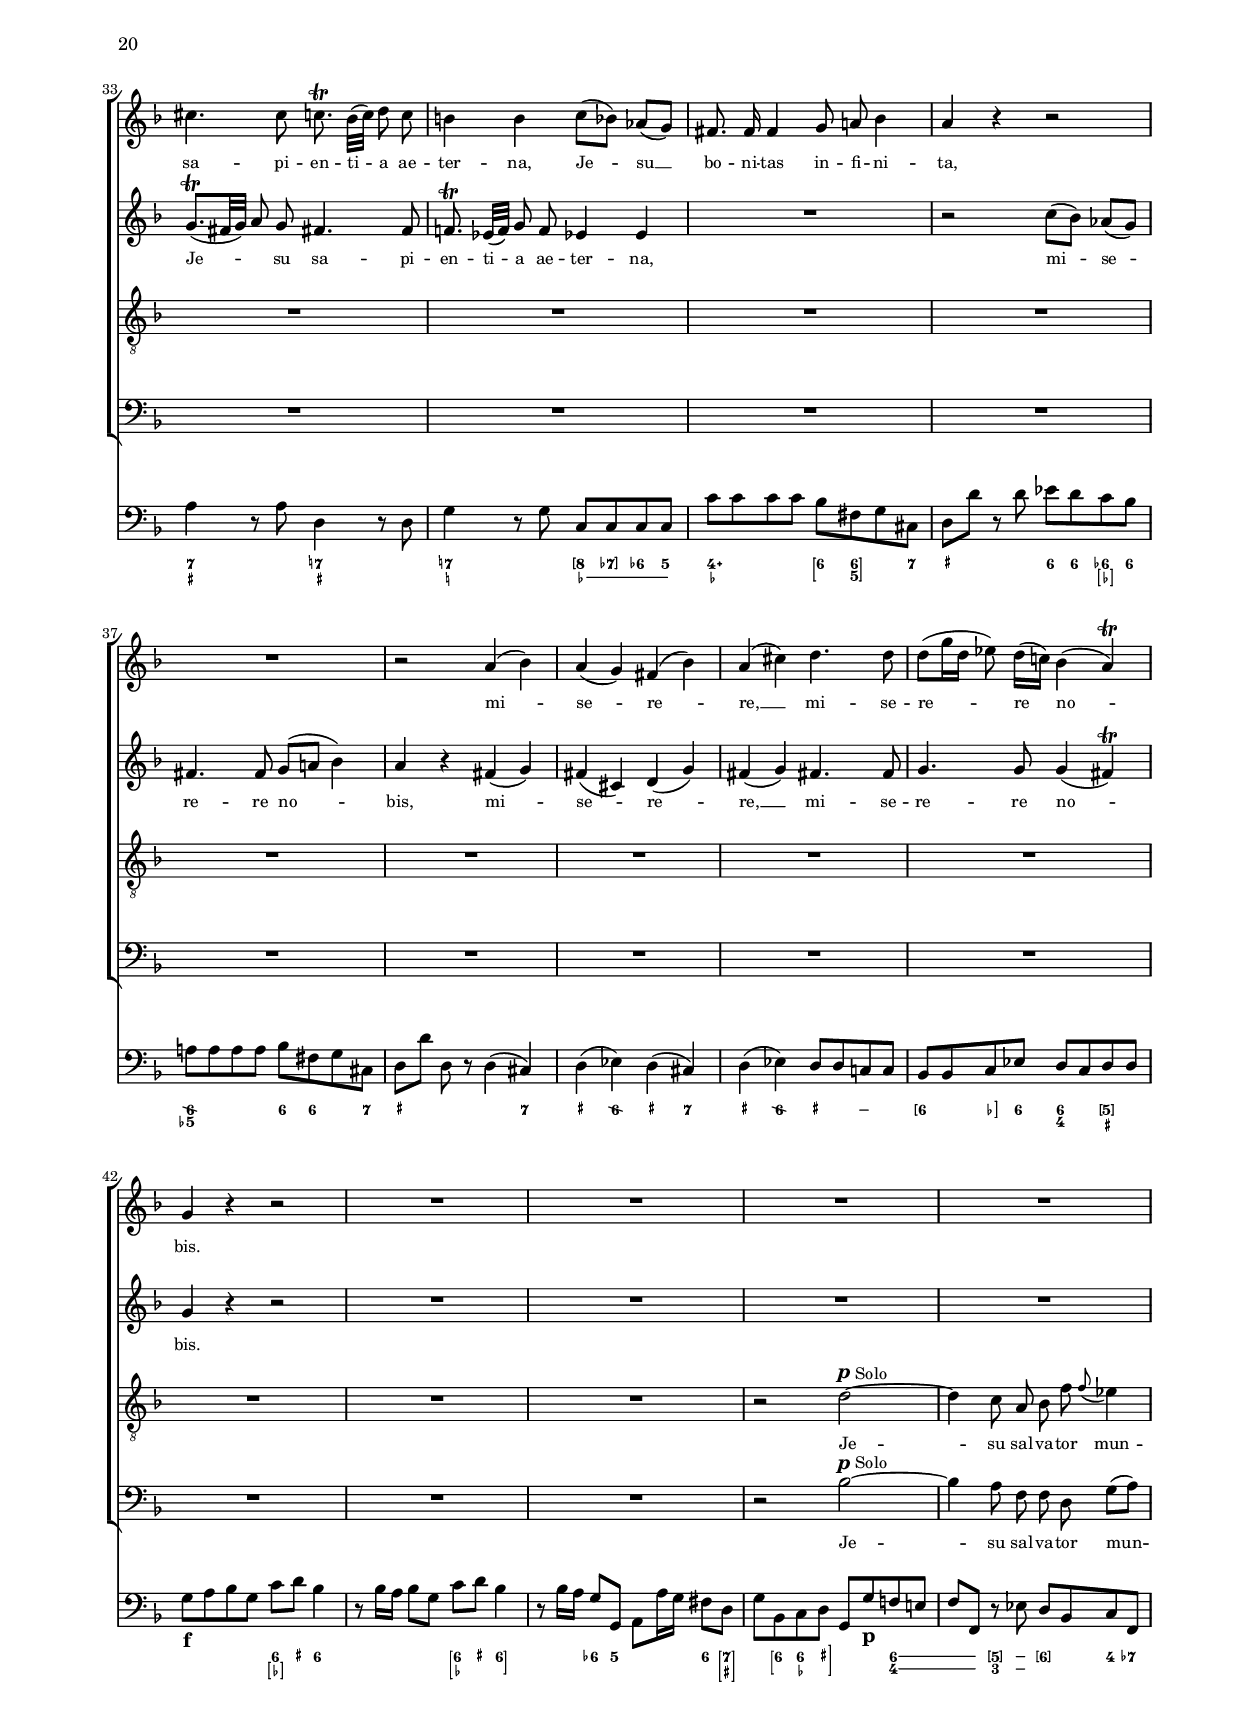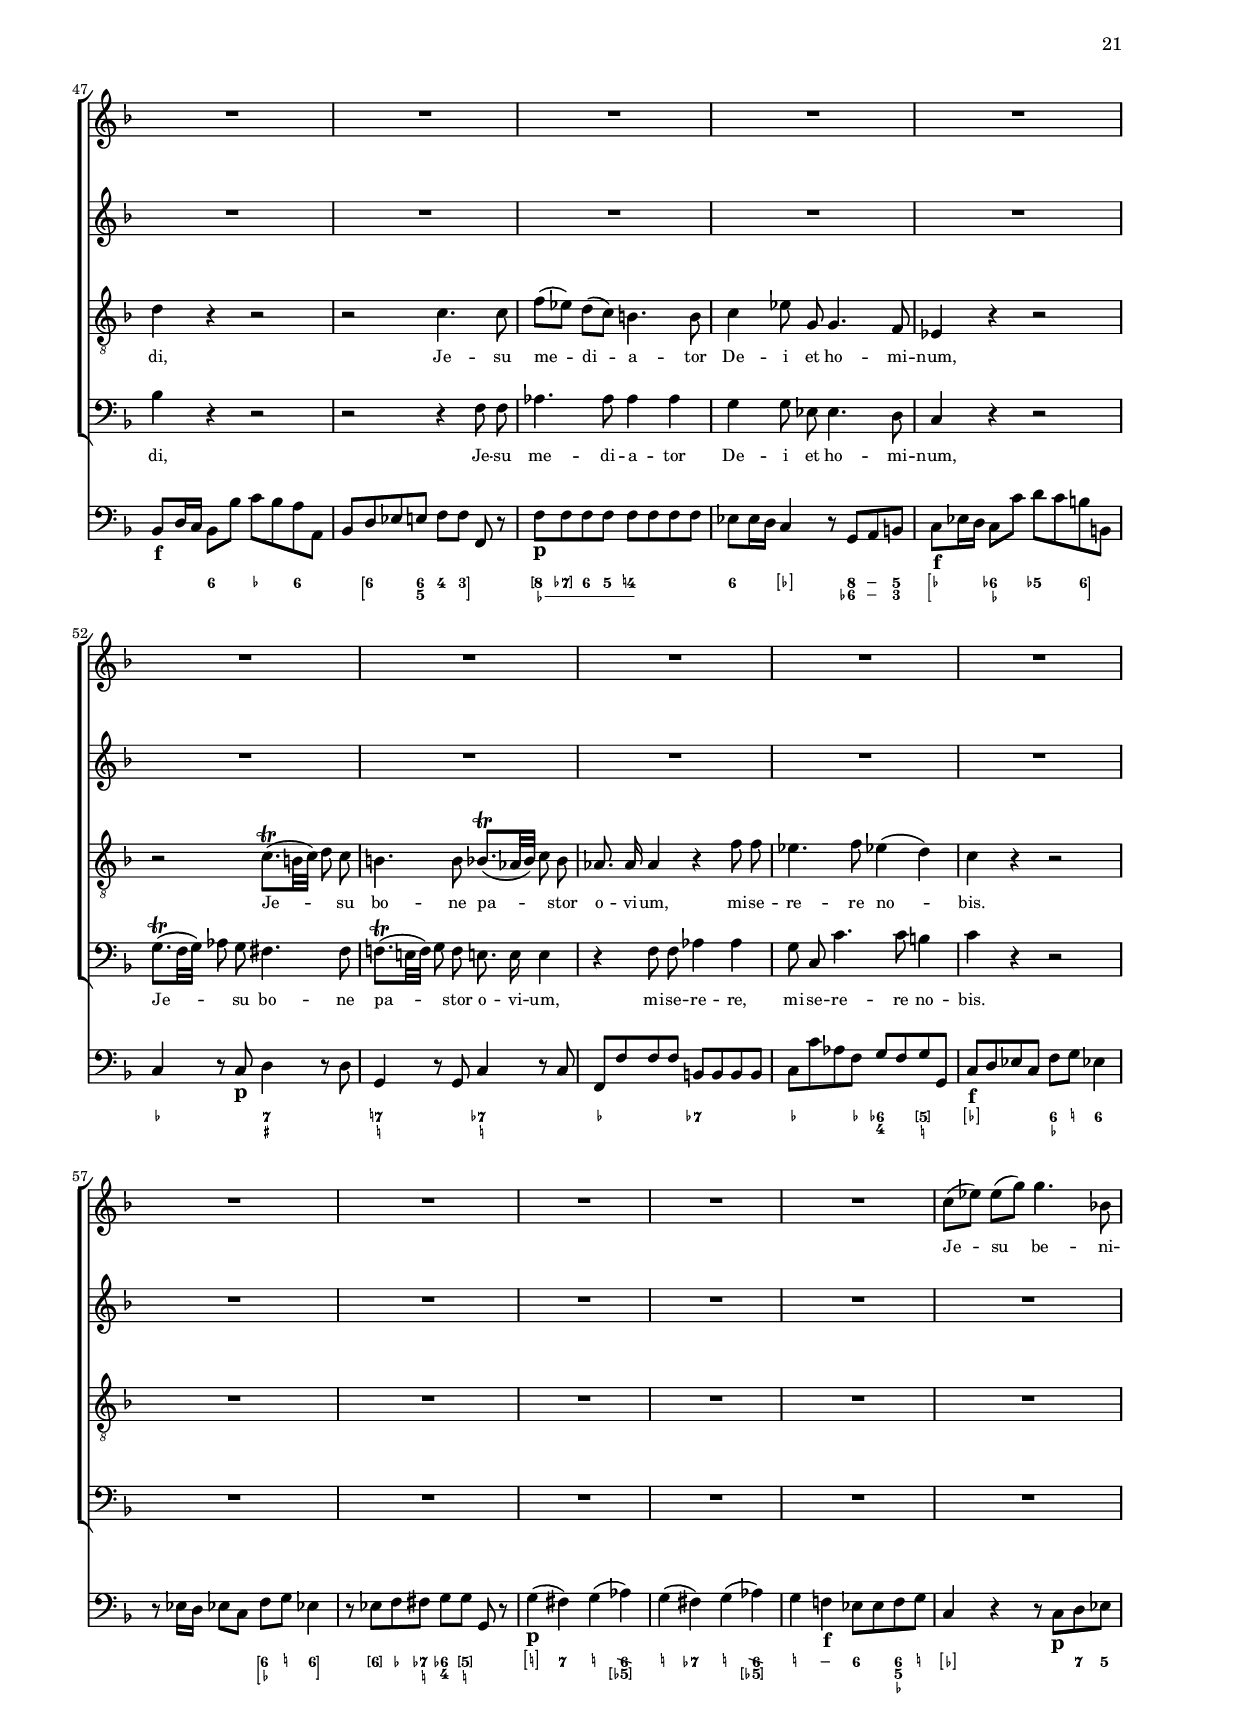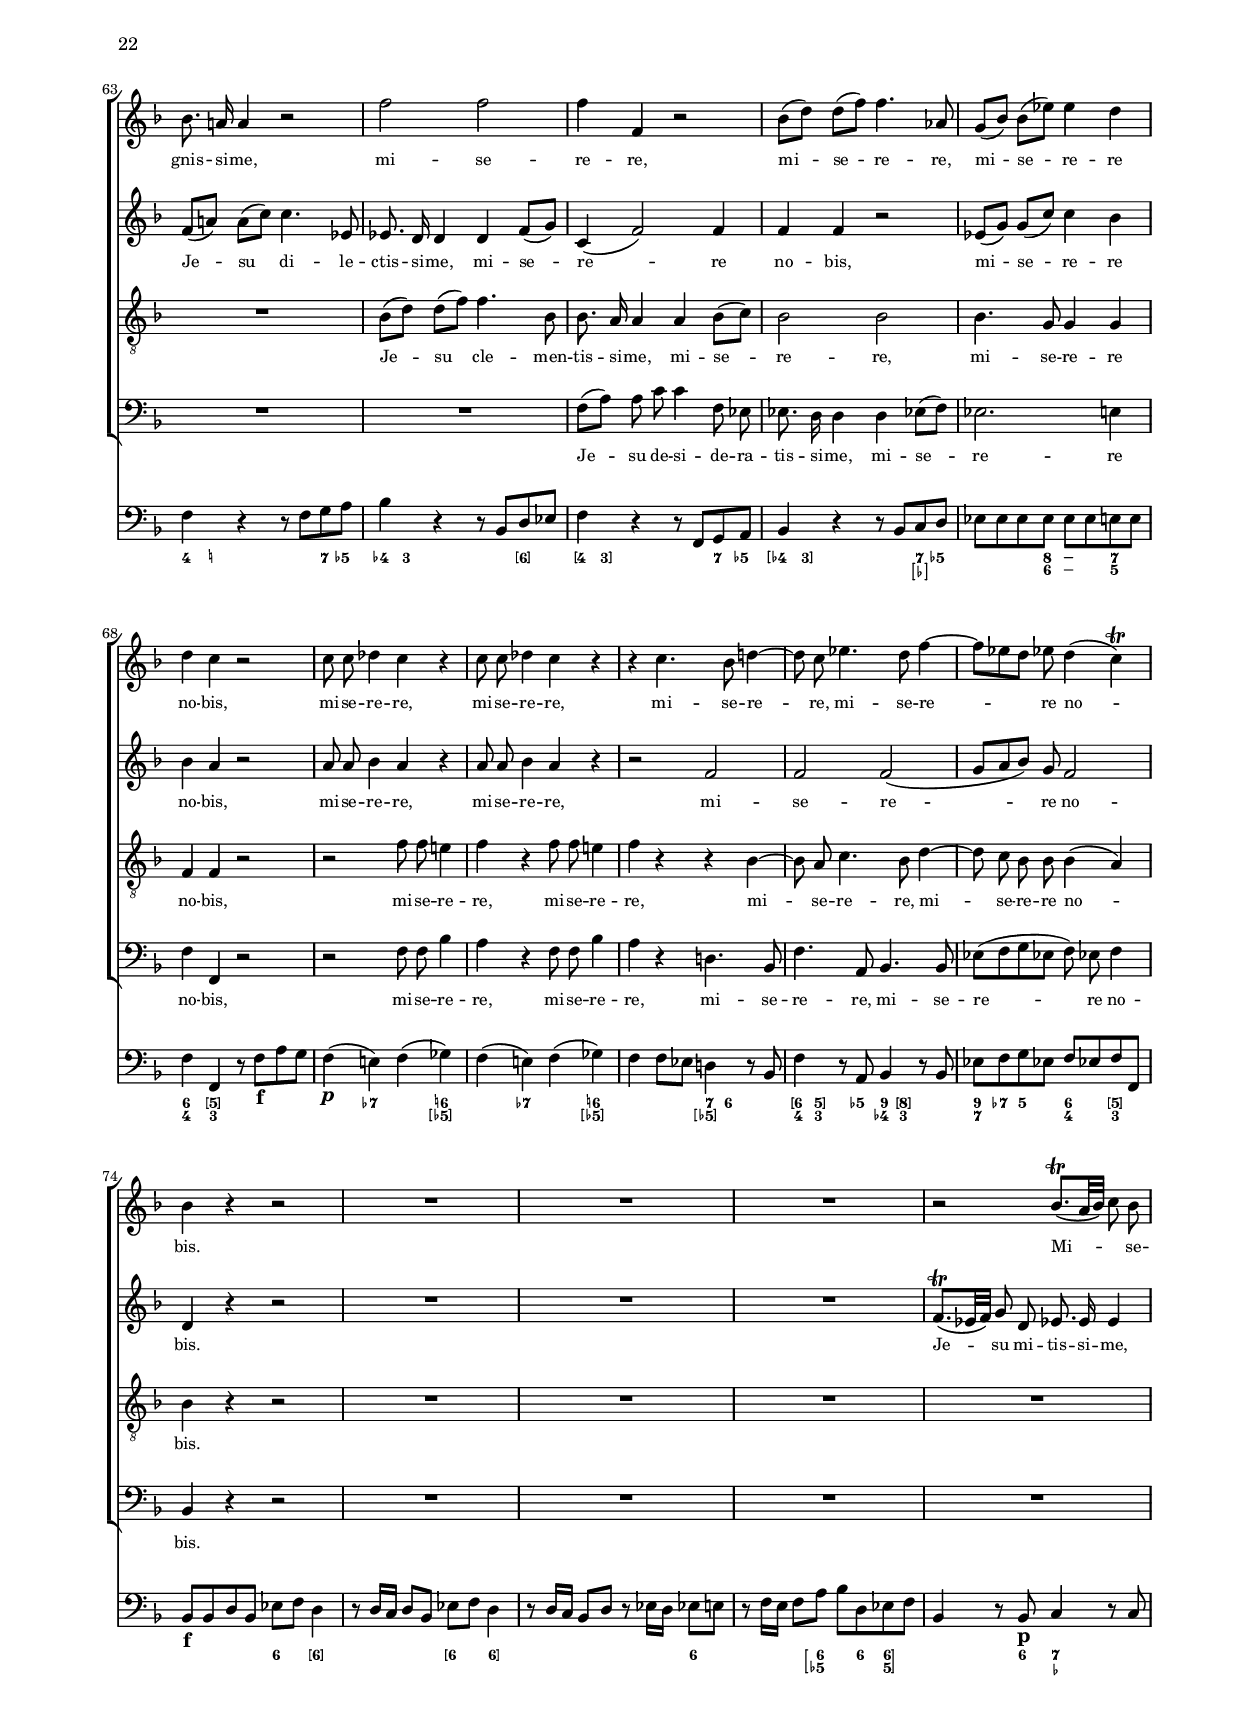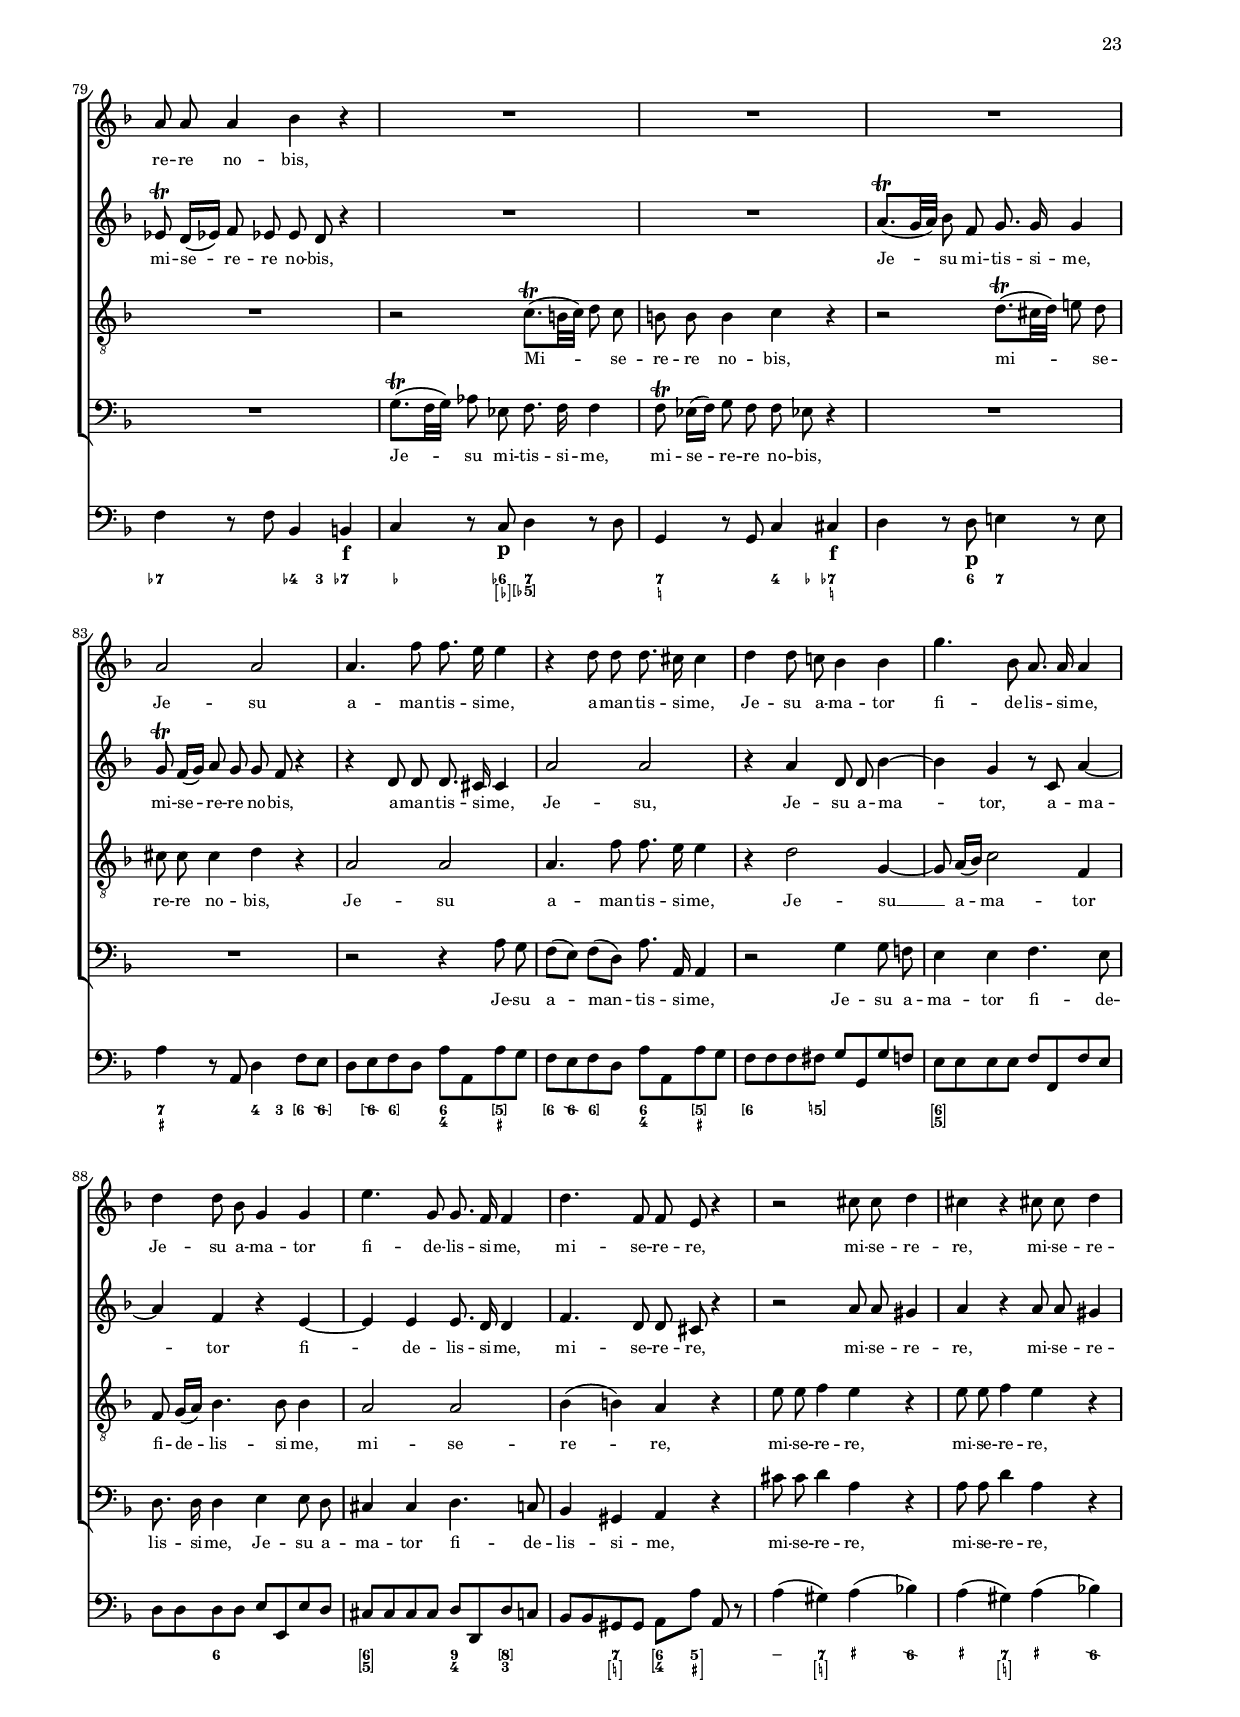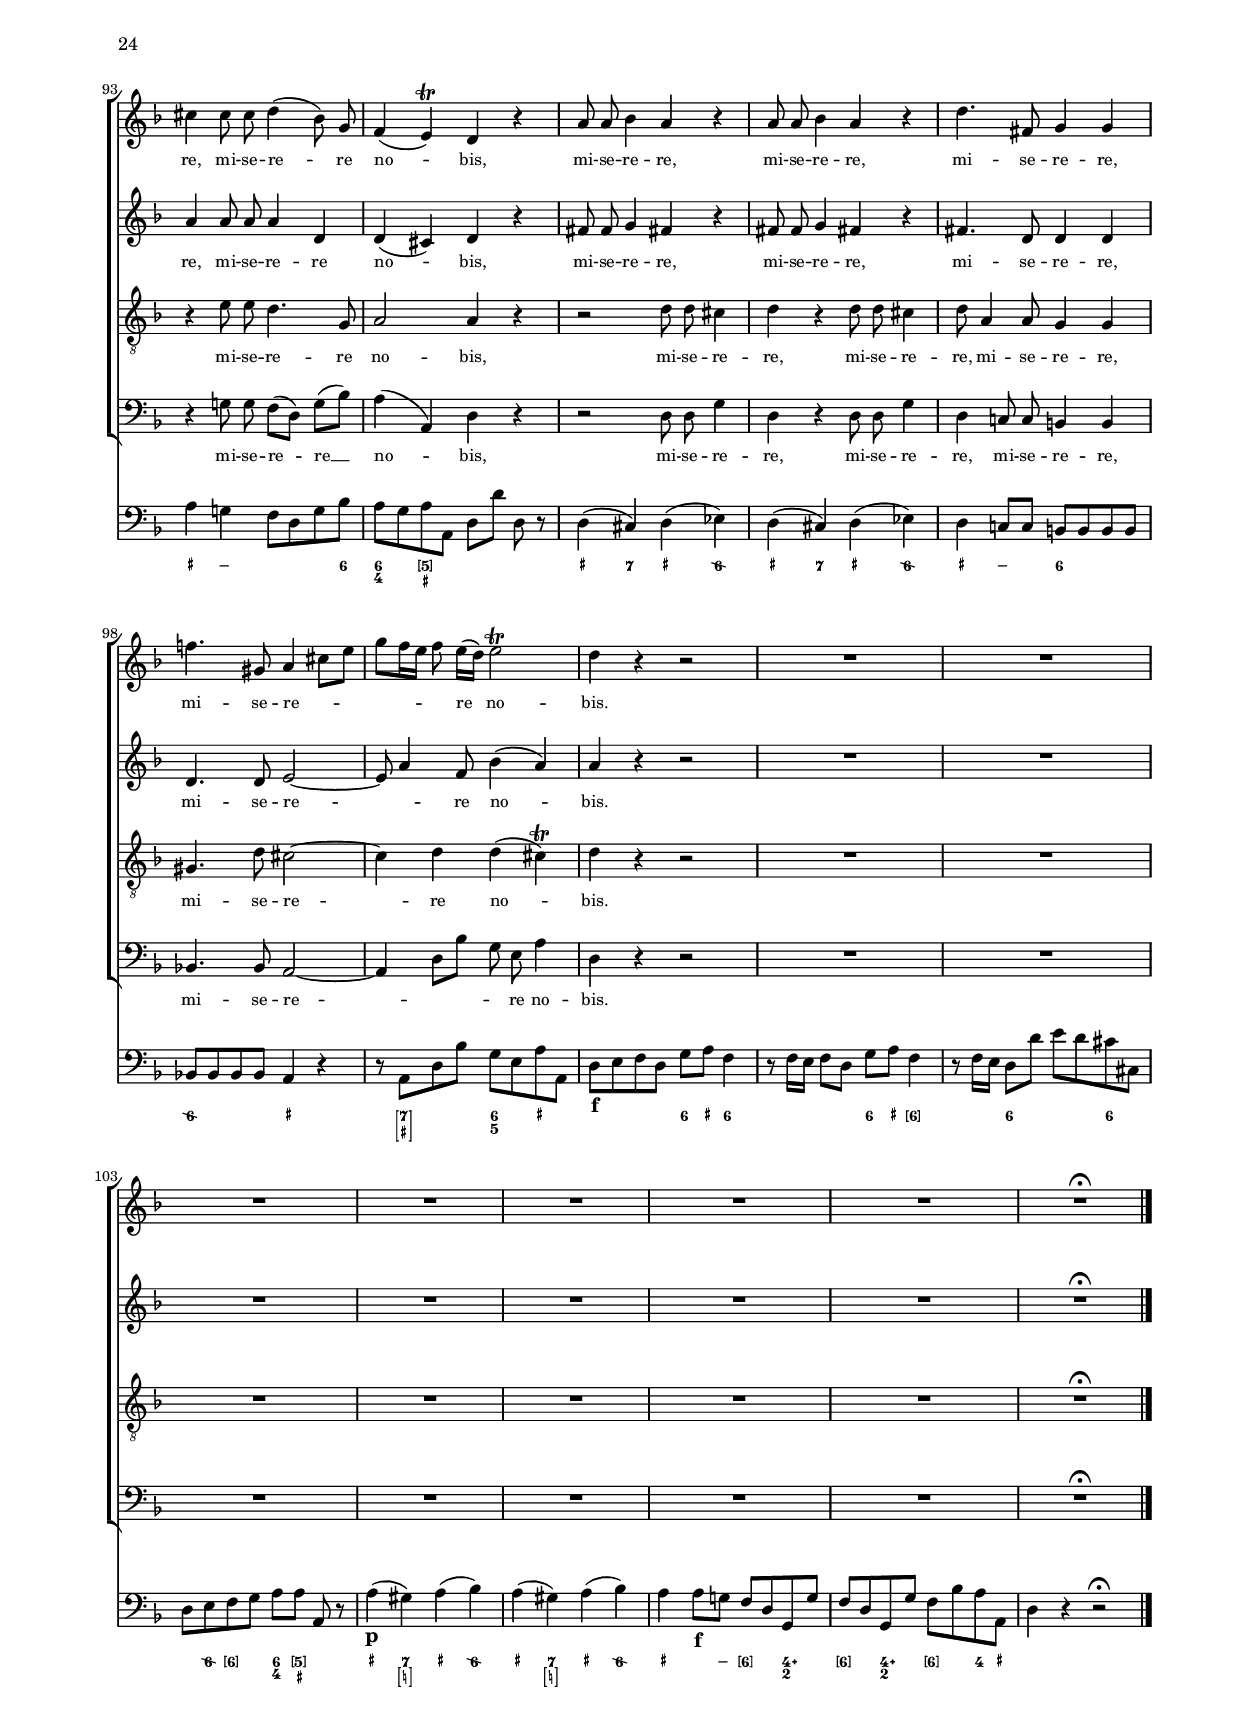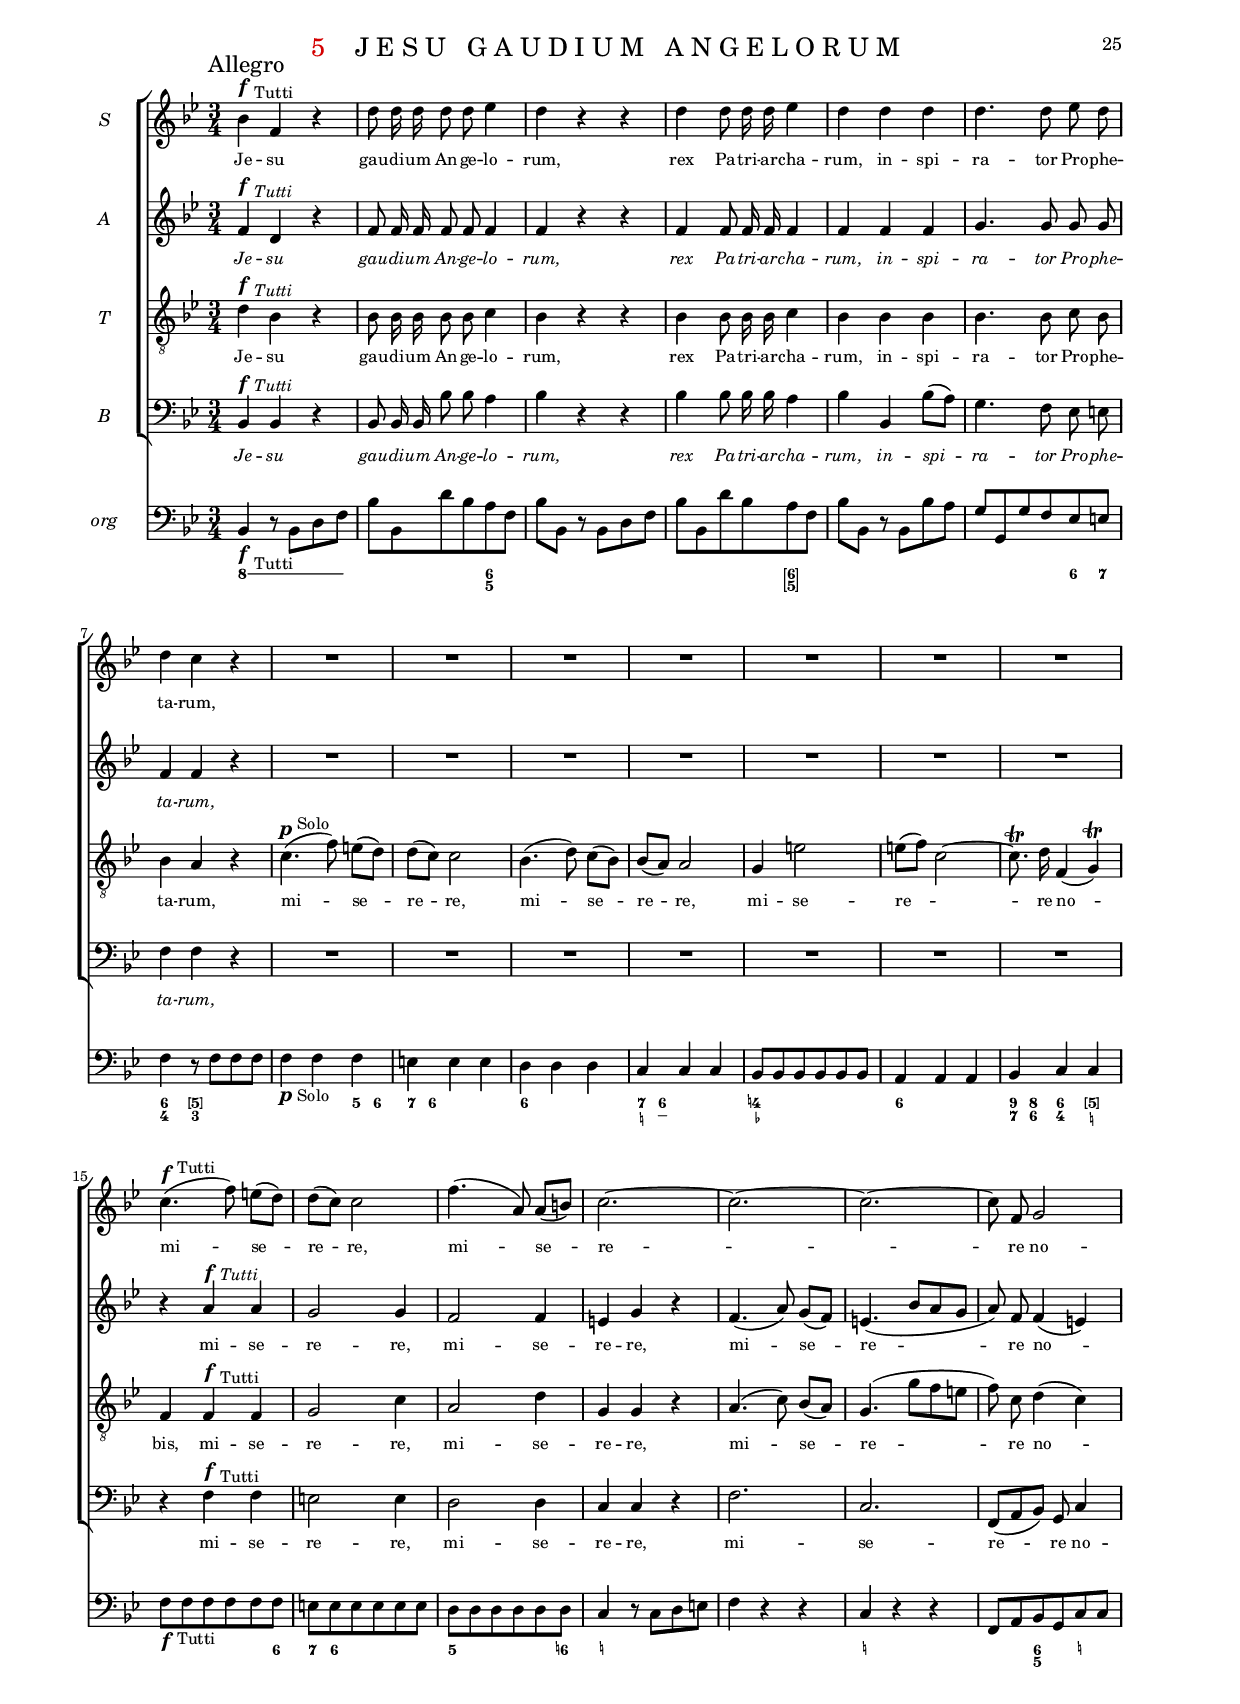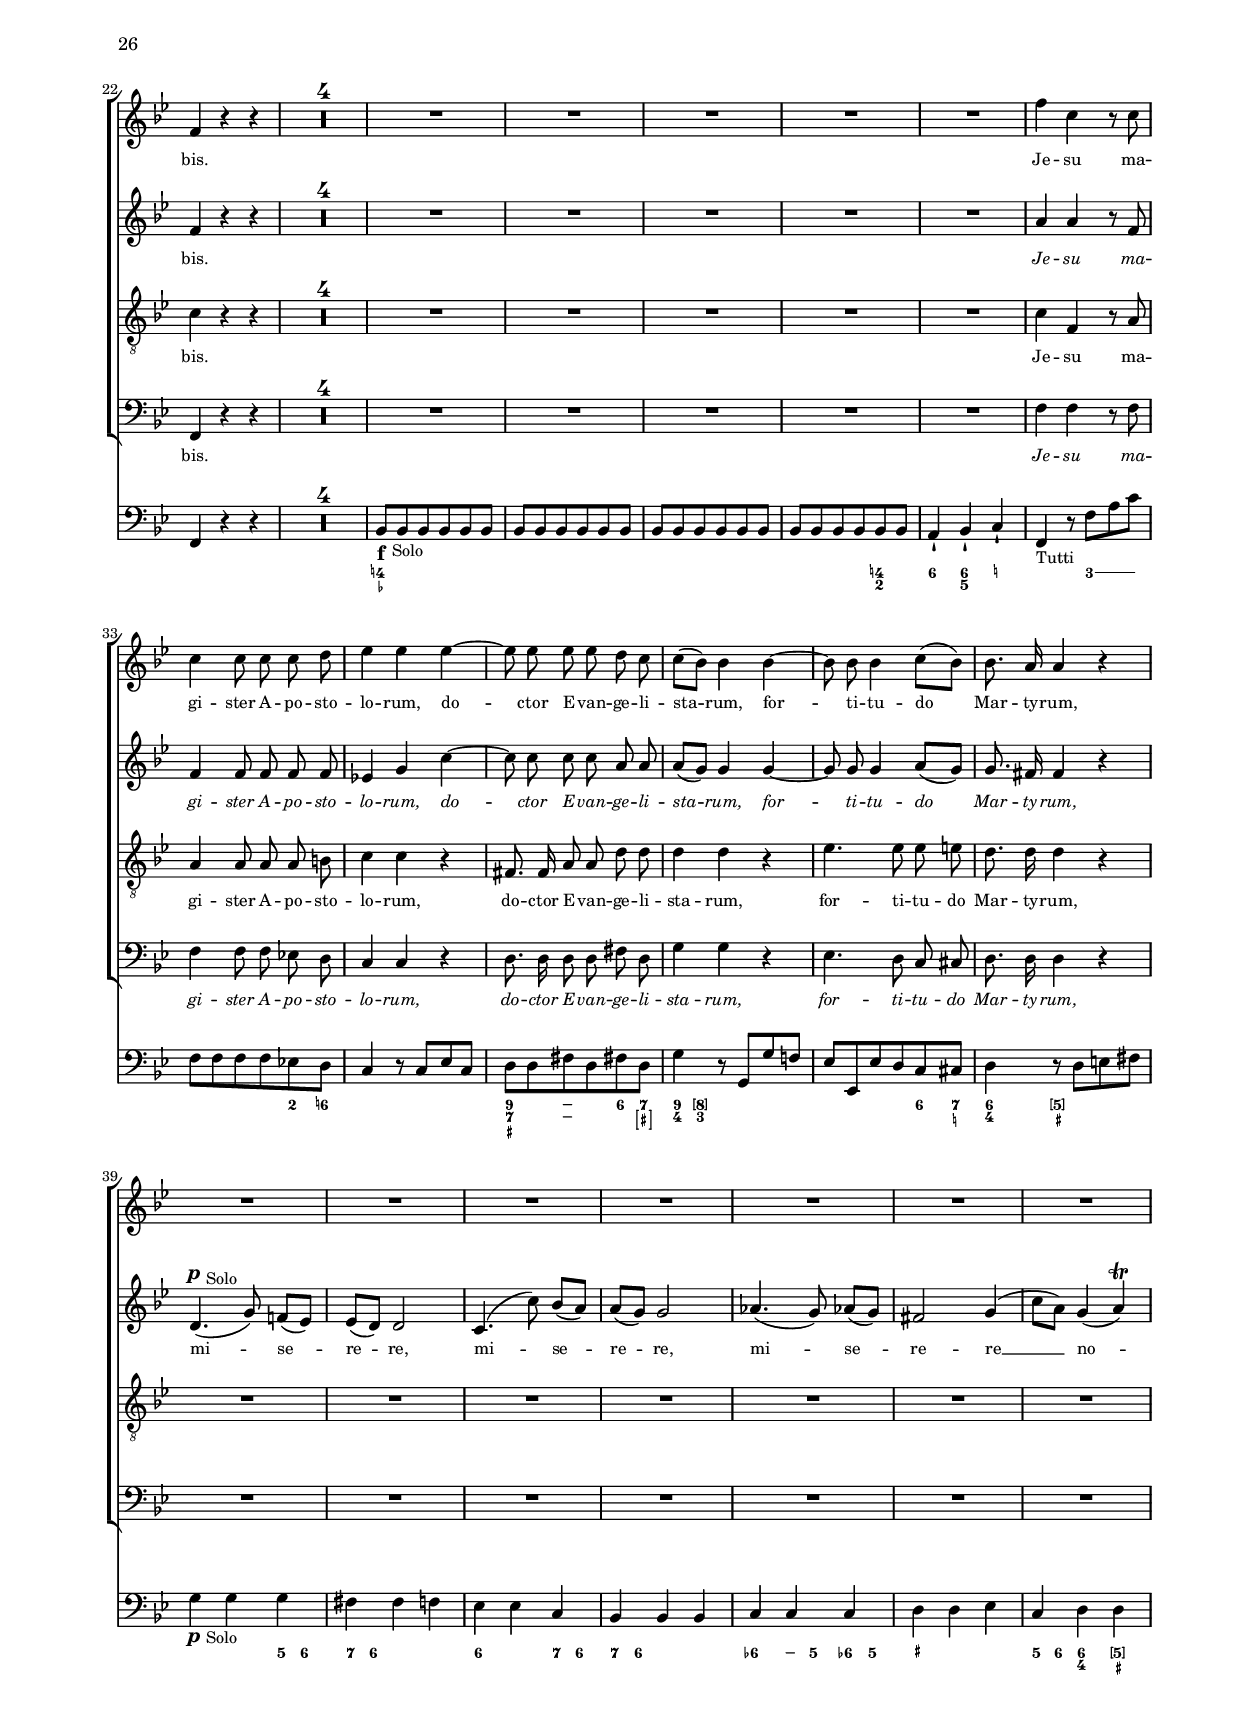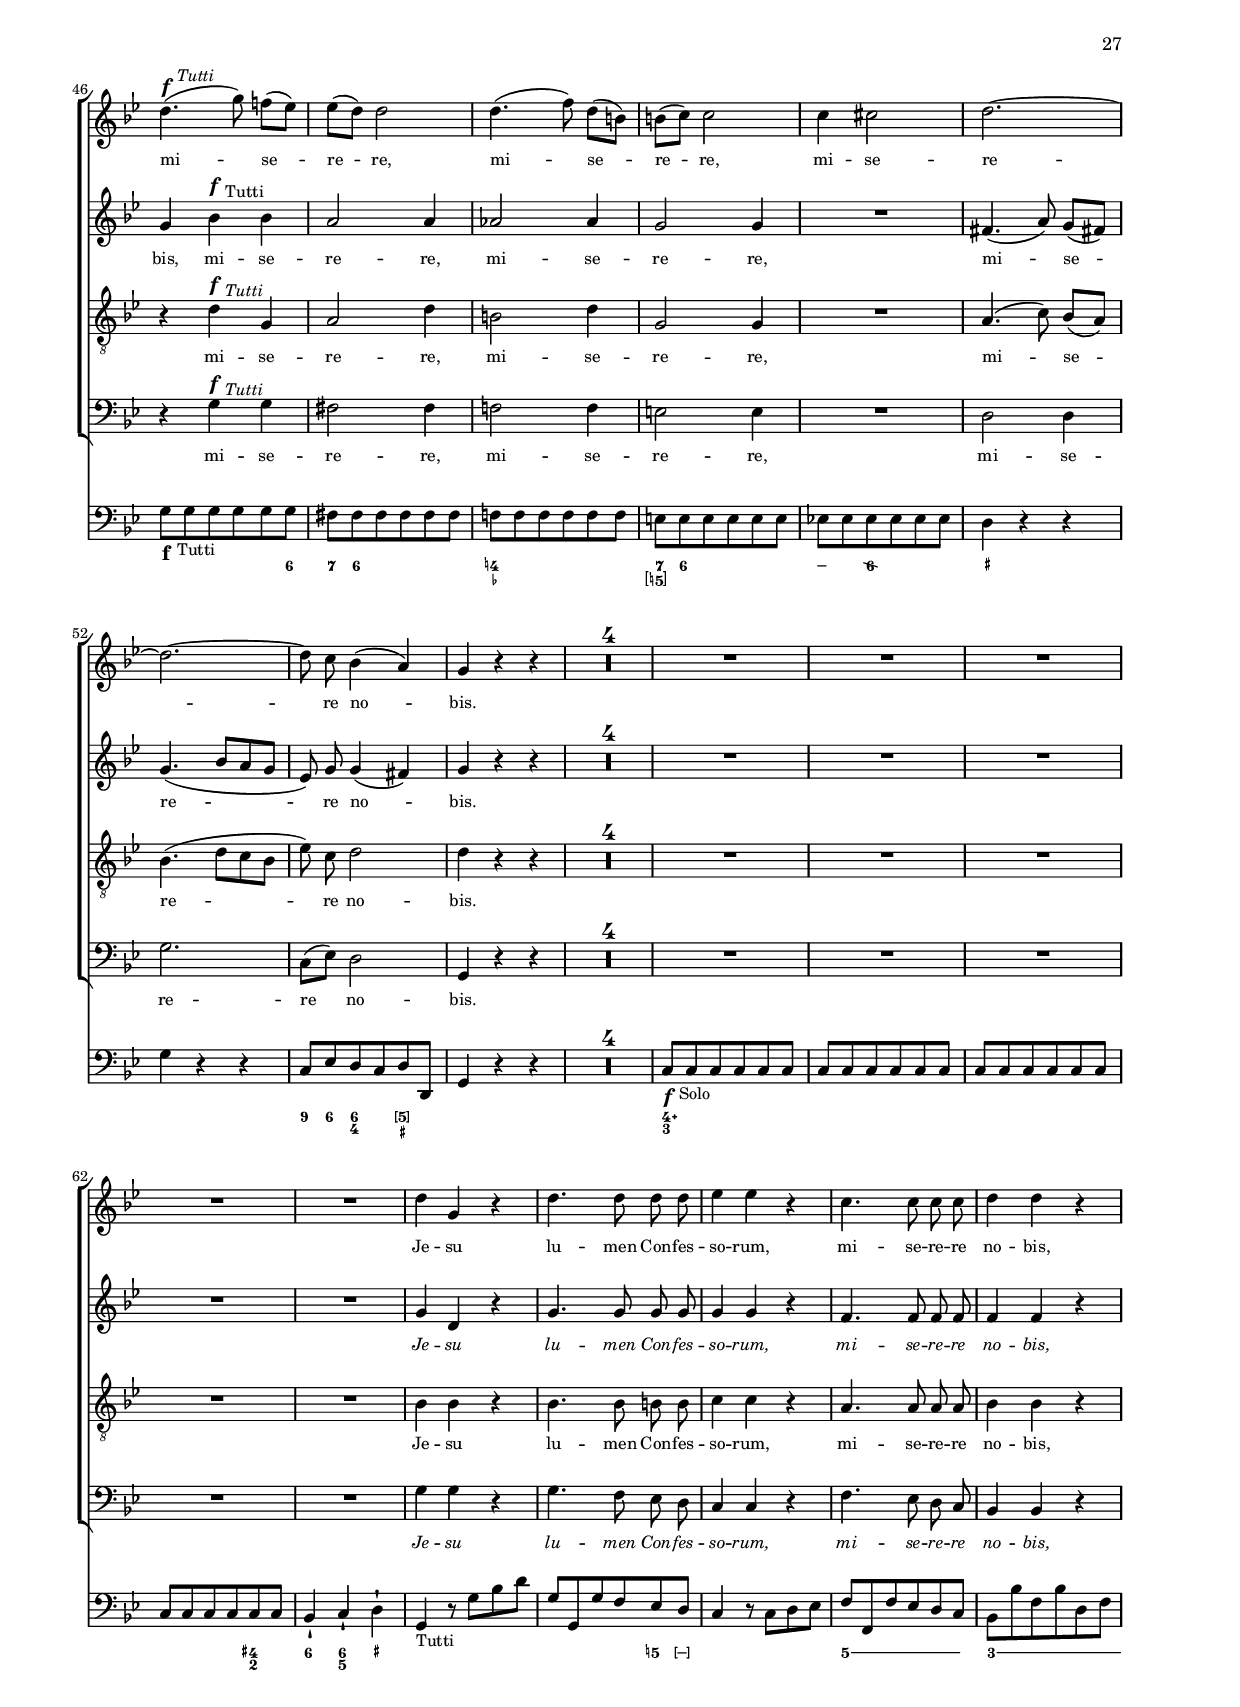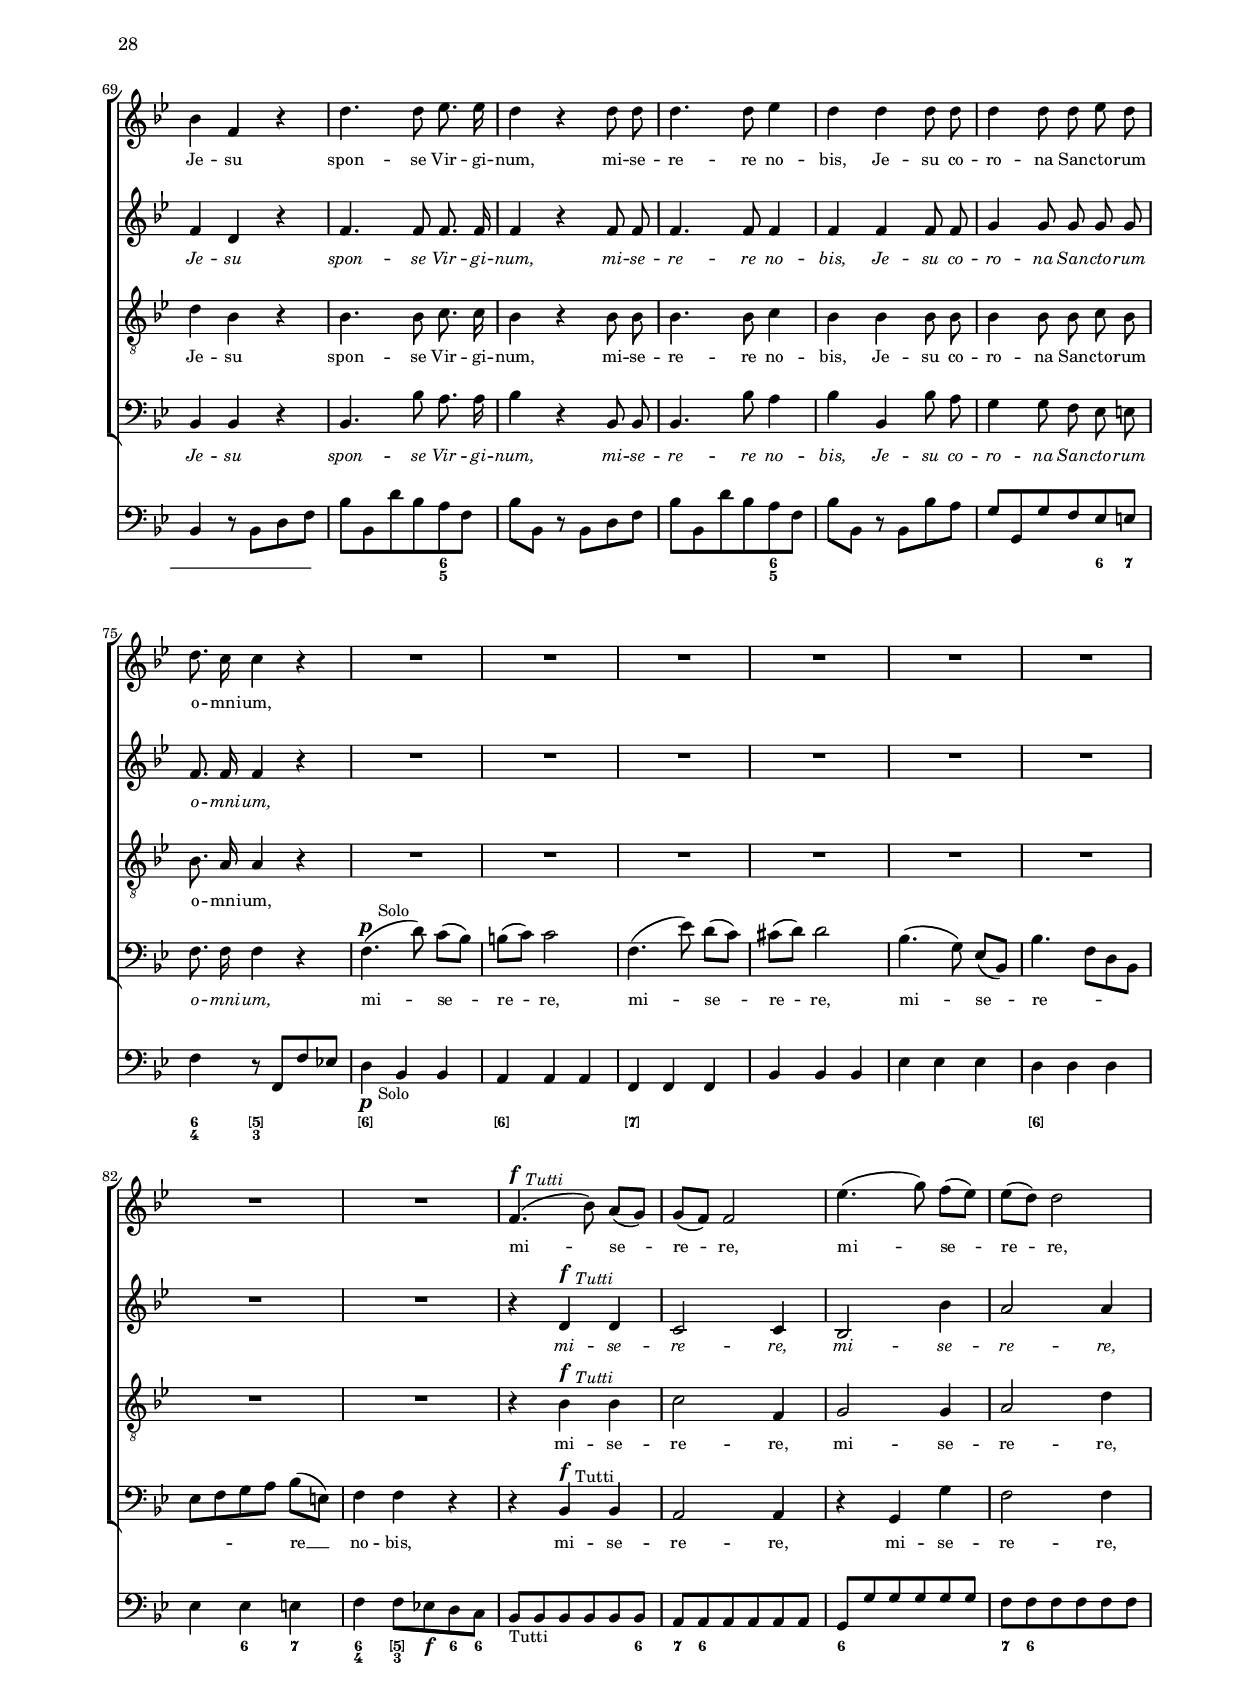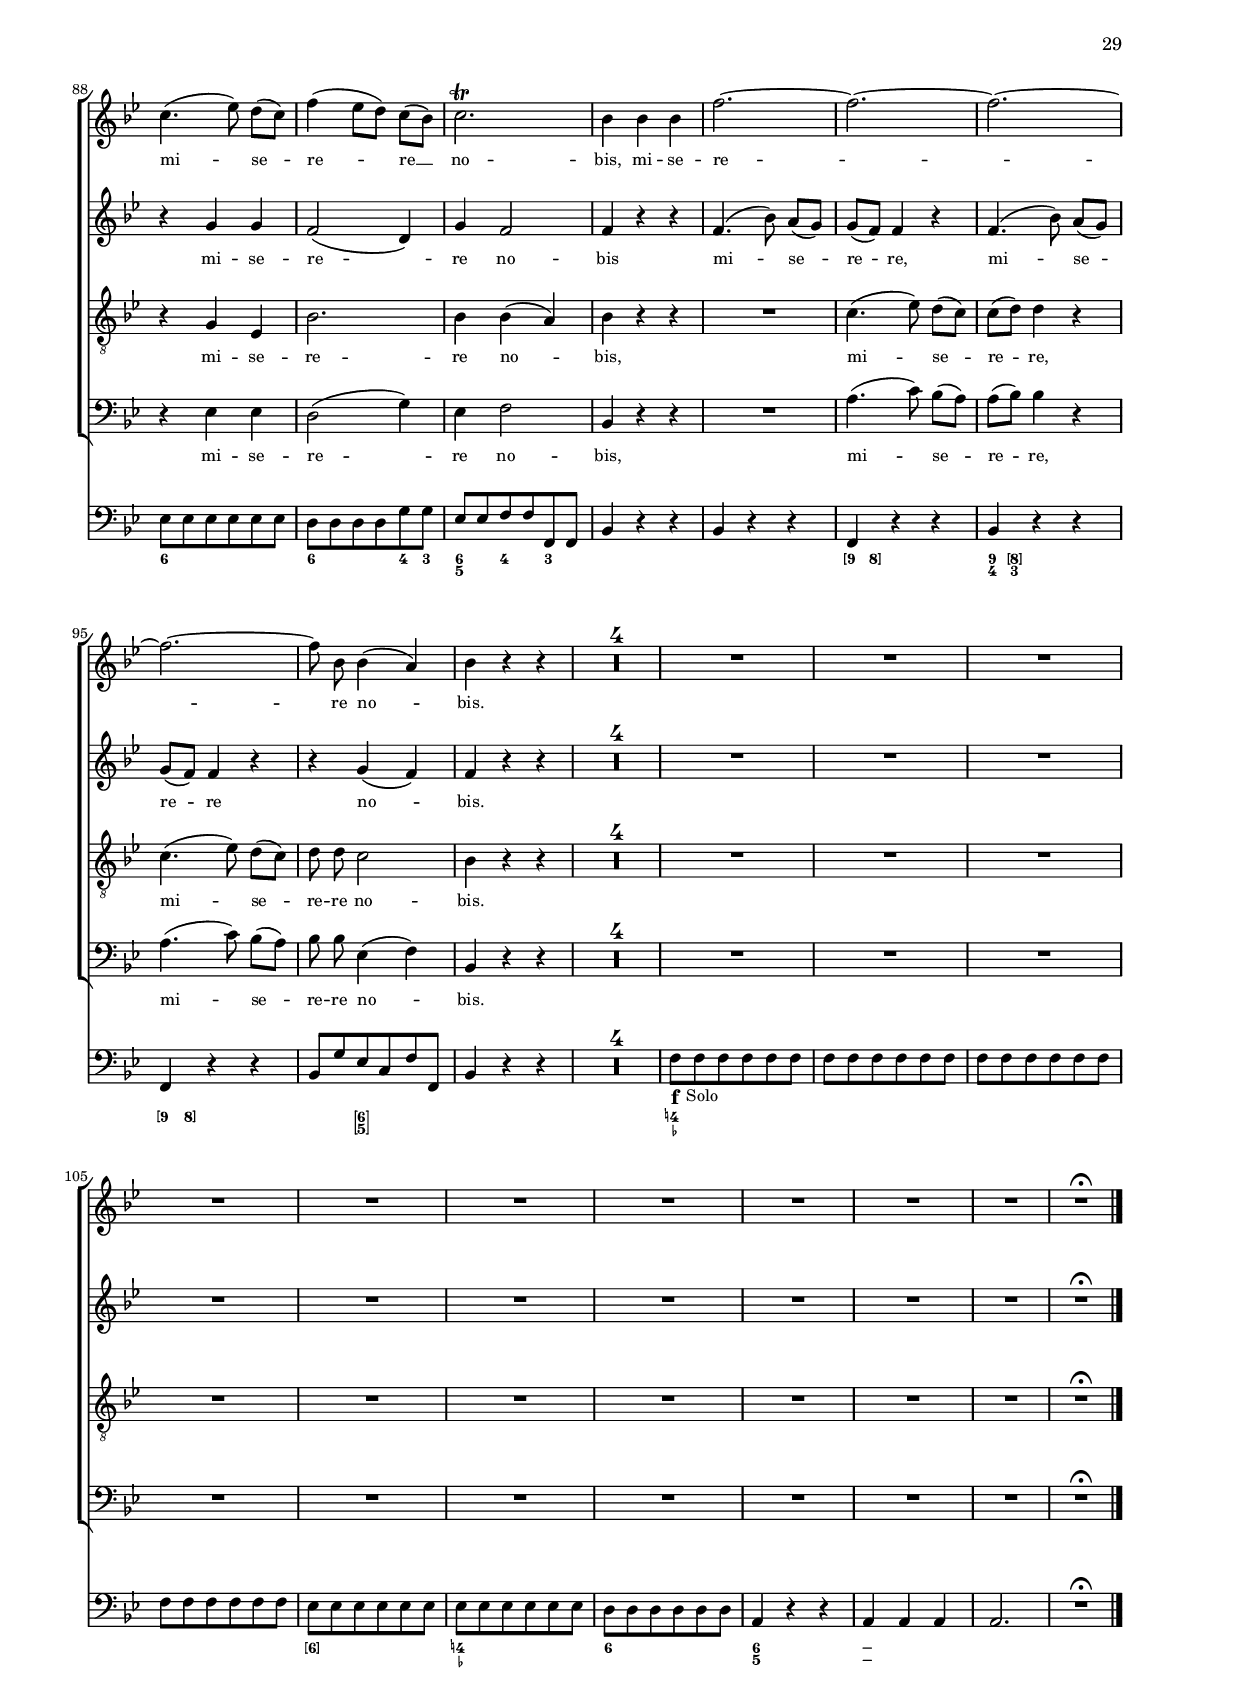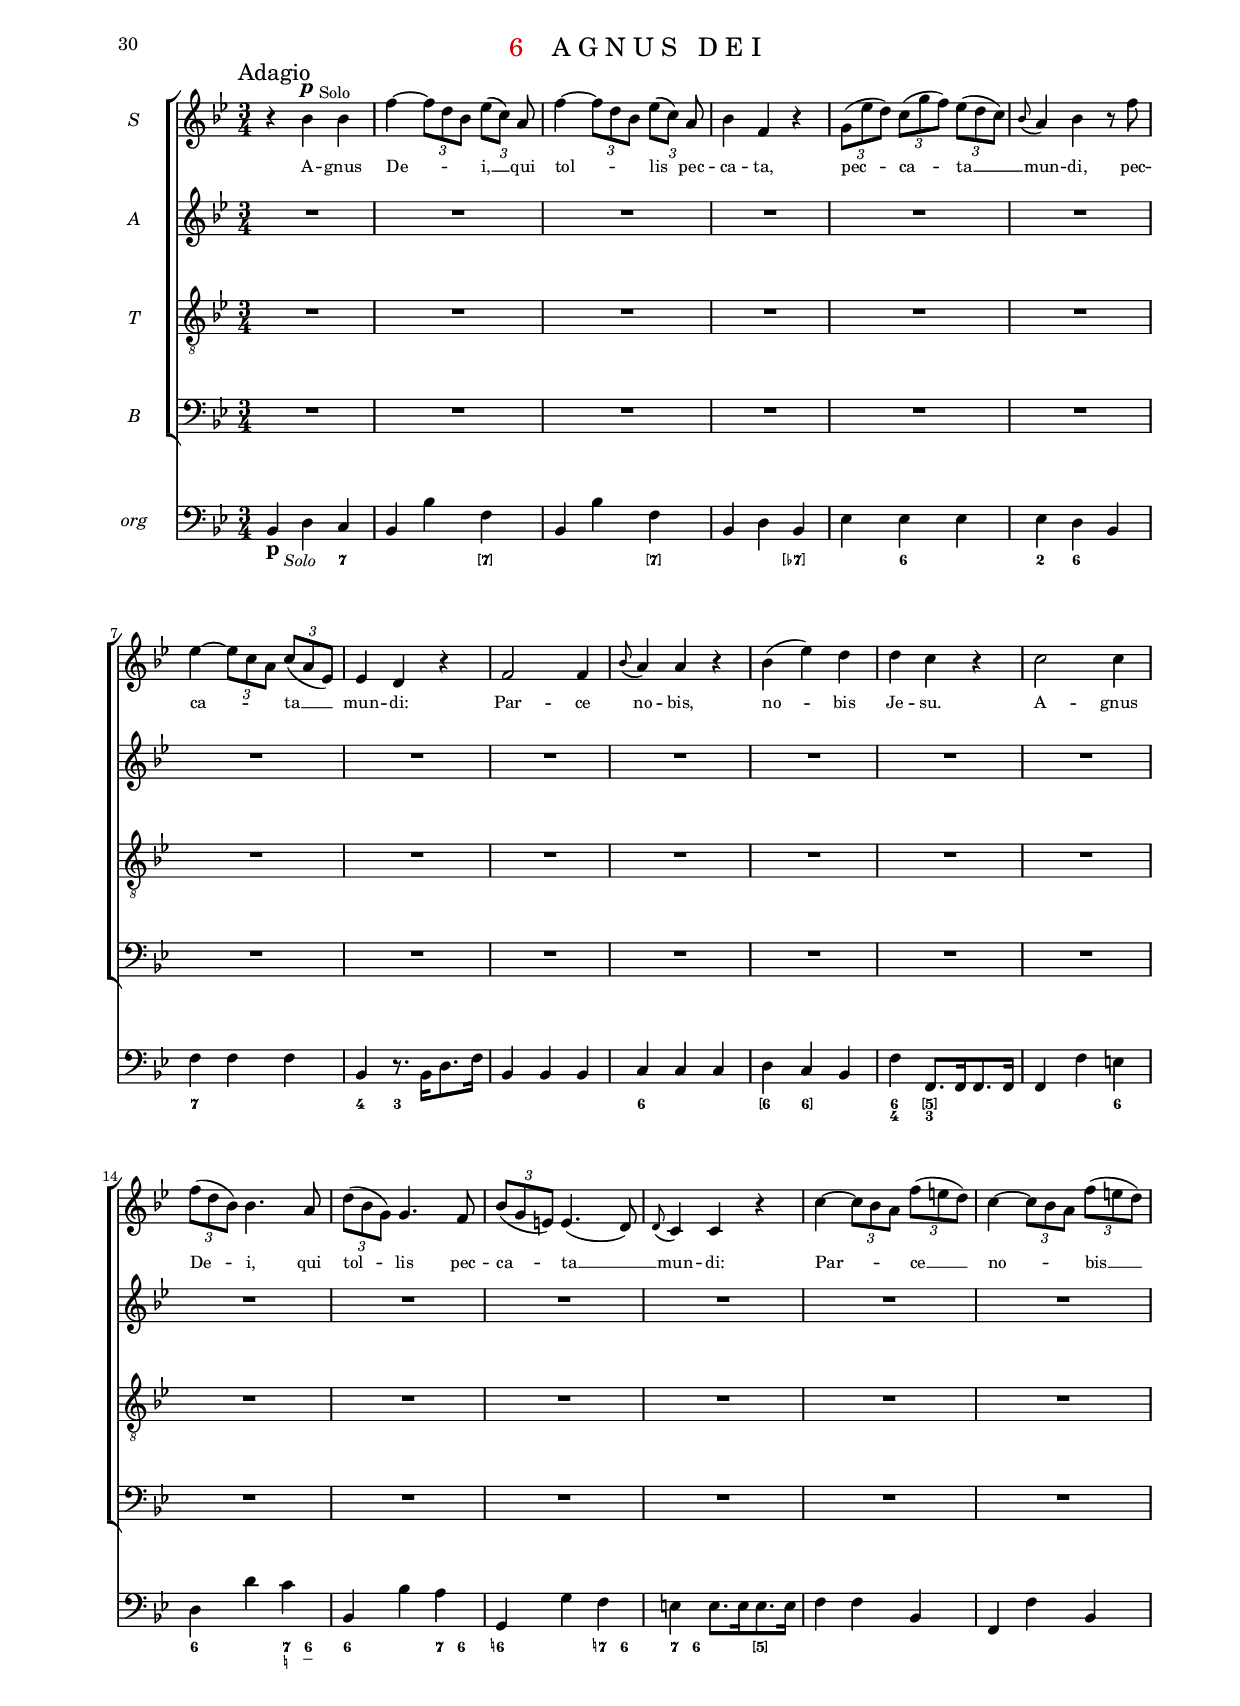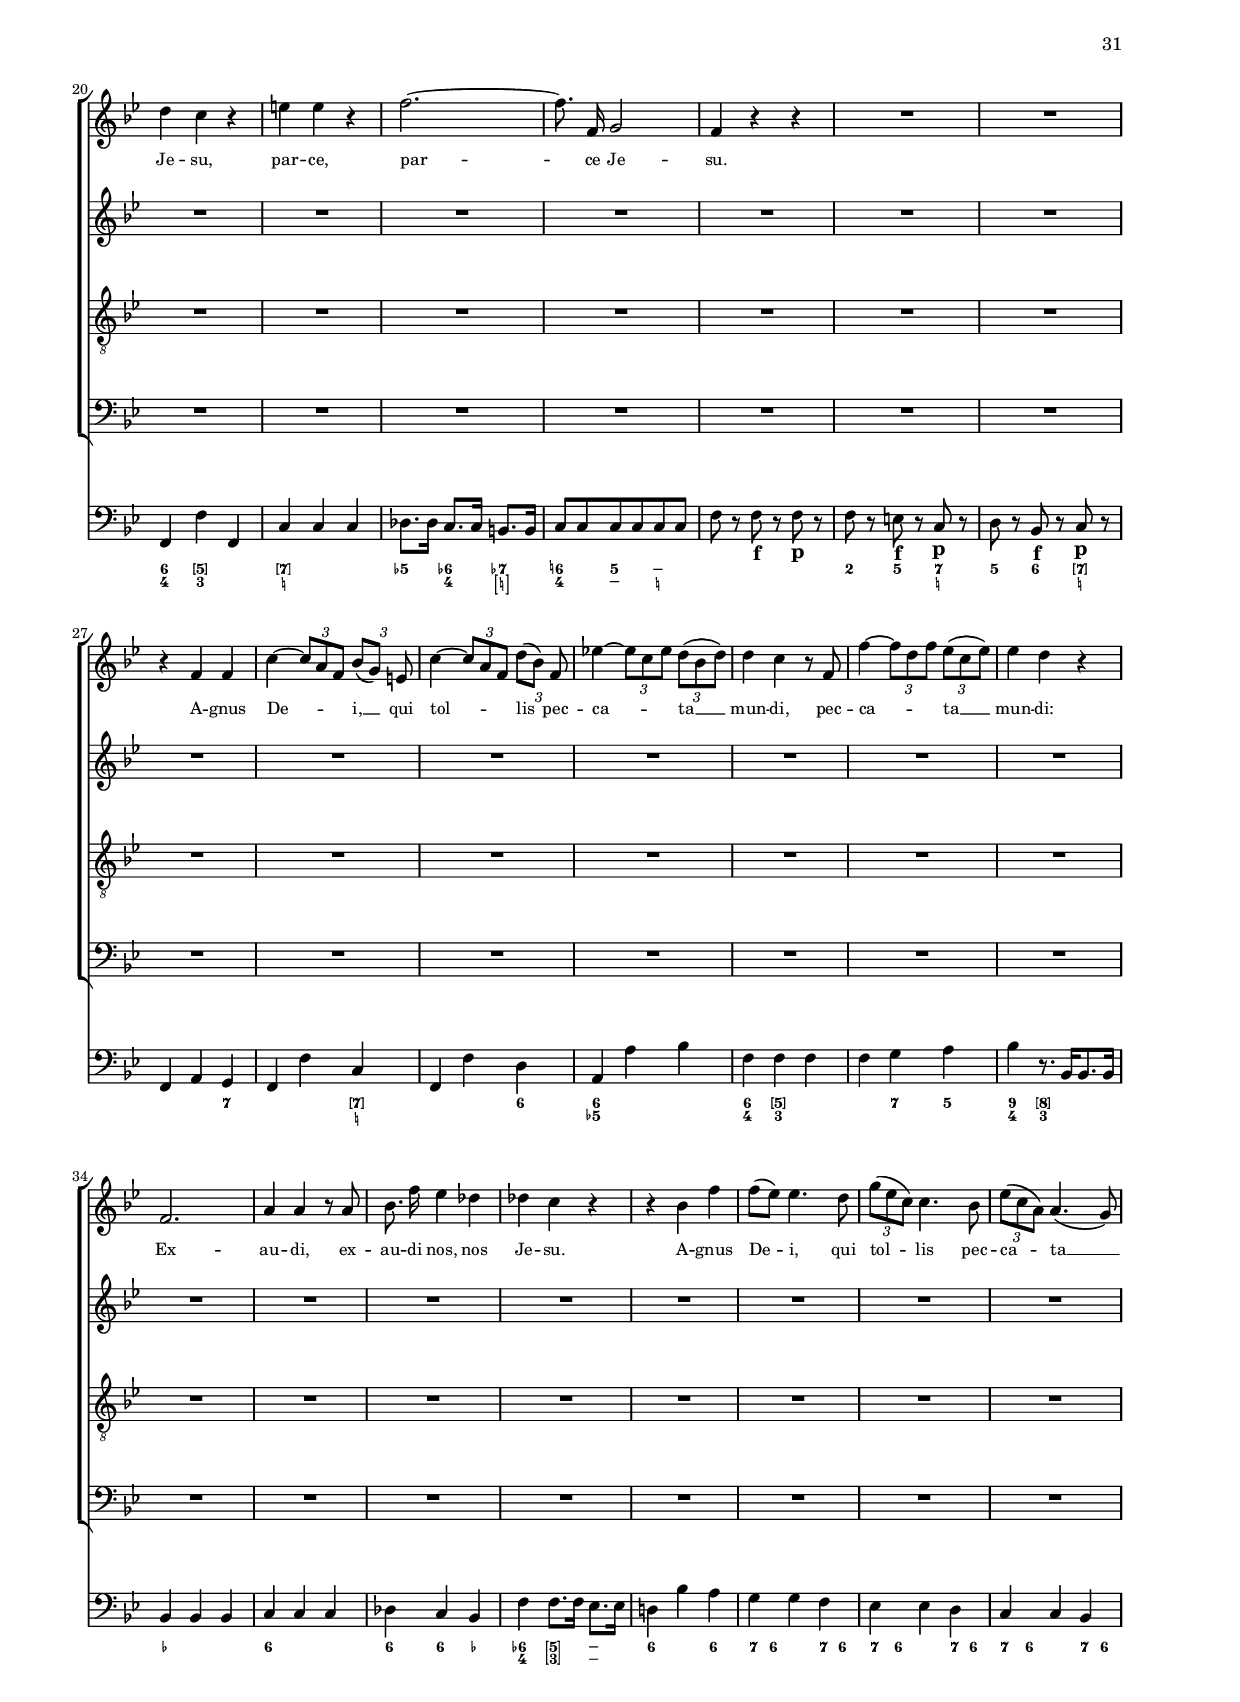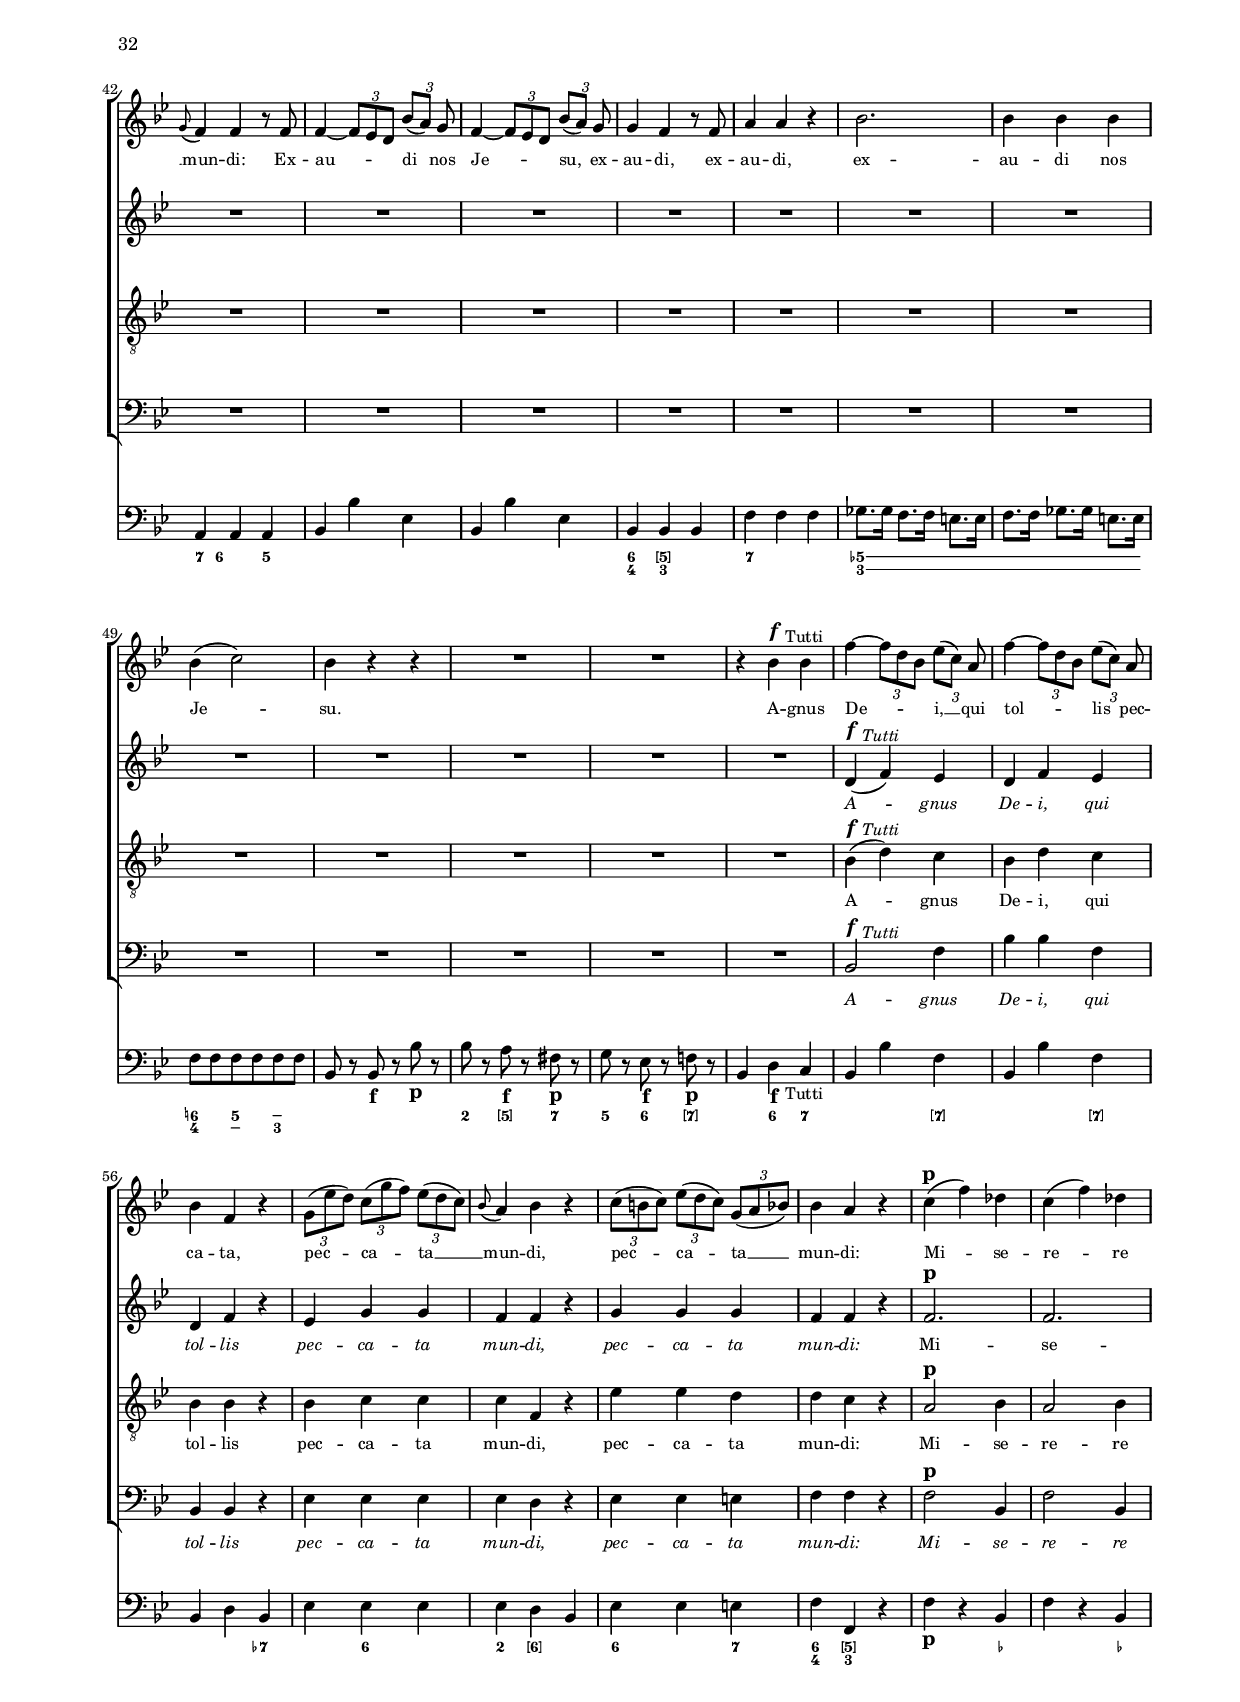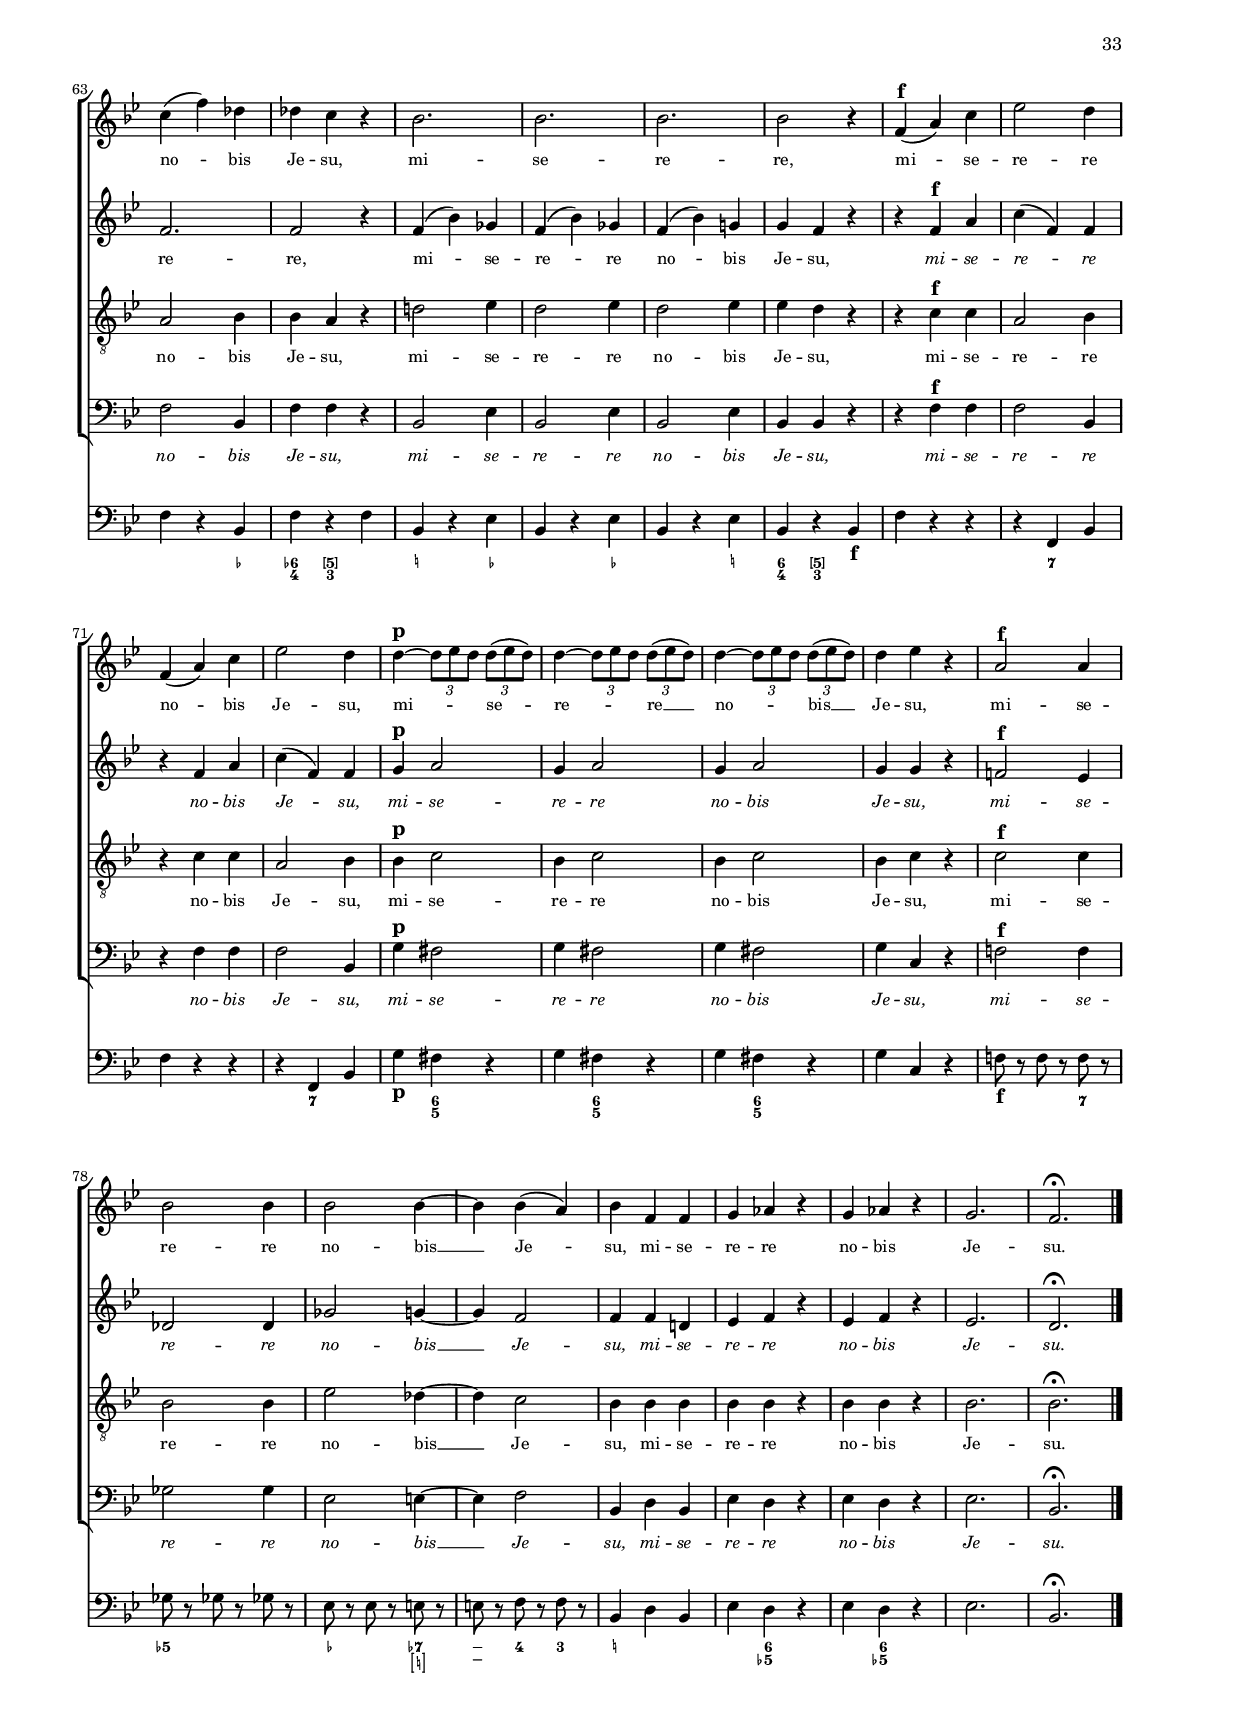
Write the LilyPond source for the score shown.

% (c) 2020 by Wolfgang Esser-Skala.
% This file is licensed under the Creative Commons Attribution-NonCommercial-ShareAlike 4.0 International License.
% To view a copy of this license, visit http://creativecommons.org/licenses/by-nc-sa/4.0/.

\version "2.18.0"

\include "../definitions.ly"

\paper {
	indent = 1\cm
	top-margin = 1\cm
	system-separator-markup = ##f
	system-system-spacing =
    #'((basic-distance . 17)
       (minimum-distance . 17)
       (padding . -100)
       (stretchability . 0))

	top-system-spacing =
    #'((basic-distance . 10)
       (minimum-distance . 10)
       (padding . -100)
       (stretchability . 0))

	top-markup-spacing =
    #'((basic-distance . 0)
       (minimum-distance . 0)
       (padding . -100)
       (stretchability . 0))

	markup-system-spacing =
    #'((basic-distance . 10)
       (minimum-distance . 10)
       (padding . -100)
       (stretchability . 0))

	systems-per-page = #3
}

\layout {
	\context {
		\Lyrics
		\override LyricText.font-size = #-.5
	}
	\context {
		\ChoirStaff
		\override StaffGrouper.staff-staff-spacing =
		  #'((basic-distance . 12)
         (minimum-distance . 12)
         (padding . -100)
         (stretchability . 0))
		\override StaffGrouper.staffgroup-staff-spacing =
		  #'((basic-distance . 13)
         (minimum-distance . 13)
         (padding . -100)
         (stretchability . 0))
	}
	\context {
		\Staff
		instrumentName = "org"
	}
}

#(set-global-staff-size 15.87)

\book {
	\bookpart {
		\header {
			number = "1"
			title = "K Y R I E   E L E I S O N"
		}
		\paper { indent = 2\cm }
		\score {
			<<
				\new ChoirStaff <<
					\new Staff {
						\set Staff.instrumentName = "Soprano"
						\new Voice = "Soprano" { \dynamicUp \KyrieSopranoNotes }
					}
					\new Lyrics \lyricsto Soprano \KyrieSopranoLyrics

					\new Staff {
						\set Staff.instrumentName = "Alto"
						\new Voice = "Alto" { \dynamicUp \KyrieAltoNotes }
					}
					\new Lyrics \lyricsto Alto \KyrieAltoLyrics

					\new Staff {
						\set Staff.instrumentName = "Tenore"
						\new Voice = "Tenore" { \dynamicUp \KyrieTenoreNotes }
					}
					\new Lyrics \lyricsto Tenore \KyrieTenoreLyrics

					\new Staff {
						\set Staff.instrumentName = "Basso"
						\new Voice = "Basso" { \dynamicUp \KyrieBassoNotes }
					}
					\new Lyrics \lyricsto Basso \KyrieBassoLyrics
				>>
				\new Staff {
					\set Staff.instrumentName = "Organo"
					\KyrieOrgano
				}
				\new FiguredBass { \KyrieBassFigures }
			>>
		}
	}
	\bookpart {
		\header {
			number = "2"
			title = "J E S U   F I L I   D E I   V I V I"
		}
		\score {
			<<
				\new ChoirStaff <<
					\new Staff {
						\set Staff.instrumentName = "S"
						\new Voice = "Soprano" { \dynamicUp \JesuFiliSopranoNotes }
					}
					\new Lyrics \lyricsto Soprano \JesuFiliSopranoLyrics

					\new Staff {
						\set Staff.instrumentName = "A"
						\new Voice = "Alto" { \dynamicUp \JesuFiliAltoNotes }
					}
					\new Lyrics \lyricsto Alto \JesuFiliAltoLyrics

					\new Staff {
						\set Staff.instrumentName = "T"
						\new Voice = "Tenore" { \dynamicUp \JesuFiliTenoreNotes }
					}
					\new Lyrics \lyricsto Tenore \JesuFiliTenoreLyrics

					\new Staff {
						\set Staff.instrumentName = "B"
						\new Voice = "Basso" { \dynamicUp \JesuFiliBassoNotes }
					}
					\new Lyrics \lyricsto Basso \JesuFiliBassoLyrics
				>>
				\new Staff { \JesuFiliOrgano }
				\new FiguredBass { \JesuFiliBassFigures }
			>>
		}
	}
	\bookpart {
		\header {
			number = "3"
			title = "J E S U   R E F U G I U M   N O S T R U M"
		}
		\score {
			<<
				\new ChoirStaff <<
					\new Staff {
						\set Staff.instrumentName = "S"
						\new Voice = "Soprano" { \dynamicUp \JesuRefugiumSopranoNotes }
					}
					\new Lyrics \lyricsto Soprano \JesuRefugiumSopranoLyrics

					\new Staff {
						\set Staff.instrumentName = "A"
						\new Voice = "Alto" { \dynamicUp \JesuRefugiumAltoNotes }
					}
					\new Lyrics \lyricsto Alto \JesuRefugiumAltoLyrics

					\new Staff {
						\set Staff.instrumentName = "T"
						\new Voice = "Tenore" { \dynamicUp \JesuRefugiumTenoreNotes }
					}
					\new Lyrics \lyricsto Tenore \JesuRefugiumTenoreLyrics

					\new Staff {
						\set Staff.instrumentName = "B"
						\new Voice = "Basso" { \dynamicUp \JesuRefugiumBassoNotes }
					}
					\new Lyrics \lyricsto Basso \JesuRefugiumBassoLyrics
				>>
				\new Staff { \JesuRefugiumOrgano }
				\new FiguredBass { \JesuRefugiumBassFigures }
			>>
		}
	}
	\bookpart {
		\header {
			number = "4"
			title = "J E S U   T H E S A U R E   F I D E L I U M"
		}
		\score {
			<<
				\new ChoirStaff <<
					\new Staff {
						\set Staff.instrumentName = "S"
						\new Voice = "Soprano" { \dynamicUp \JesuThesaureSopranoNotes }
					}
					\new Lyrics \lyricsto Soprano \JesuThesaureSopranoLyrics

					\new Staff {
						\set Staff.instrumentName = "A"
						\new Voice = "Alto" { \dynamicUp \JesuThesaureAltoNotes }
					}
					\new Lyrics \lyricsto Alto \JesuThesaureAltoLyrics

					\new Staff {
						\set Staff.instrumentName = "T"
						\new Voice = "Tenore" { \dynamicUp \JesuThesaureTenoreNotes }
					}
					\new Lyrics \lyricsto Tenore \JesuThesaureTenoreLyrics

					\new Staff {
						\set Staff.instrumentName = "B"
						\new Voice = "Basso" { \dynamicUp \JesuThesaureBassoNotes }
					}
					\new Lyrics \lyricsto Basso \JesuThesaureBassoLyrics
				>>
				\new Staff { \JesuThesaureOrgano }
				\new FiguredBass { \JesuThesaureBassFigures }
			>>
		}
	}
	\bookpart {
		\header {
			number = "5"
			title = "J E S U   G A U D I U M   A N G E L O R U M"
		}
		\score {
			<<
				\new ChoirStaff <<
					\new Staff {
						\set Staff.instrumentName = "S"
						\new Voice = "Soprano" { \dynamicUp \JesuGaudiumSopranoNotes }
					}
					\new Lyrics \lyricsto Soprano \JesuGaudiumSopranoLyrics

					\new Staff {
						\set Staff.instrumentName = "A"
						\new Voice = "Alto" { \dynamicUp \JesuGaudiumAltoNotes }
					}
					\new Lyrics \lyricsto Alto \JesuGaudiumAltoLyrics

					\new Staff {
						\set Staff.instrumentName = "T"
						\new Voice = "Tenore" { \dynamicUp \JesuGaudiumTenoreNotes }
					}
					\new Lyrics \lyricsto Tenore \JesuGaudiumTenoreLyrics

					\new Staff {
						\set Staff.instrumentName = "B"
						\new Voice = "Basso" { \dynamicUp \JesuGaudiumBassoNotes }
					}
					\new Lyrics \lyricsto Basso \JesuGaudiumBassoLyrics
				>>
				\new Staff { \JesuGaudiumOrgano }
				\new FiguredBass { \JesuGaudiumBassFigures }
			>>
		}
	}
	\bookpart {
		\header {
			number = "6"
			title = "A G N U S   D E I"
		}
		\score {
			<<
				\new ChoirStaff <<
					\new Staff {
						\set Staff.instrumentName = "S"
						\new Voice = "Soprano" { \dynamicUp \AgnusDeiSopranoNotes }
					}
					\new Lyrics \lyricsto Soprano \AgnusDeiSopranoLyrics

					\new Staff {
						\set Staff.instrumentName = "A"
						\new Voice = "Alto" { \dynamicUp \AgnusDeiAltoNotes }
					}
					\new Lyrics \lyricsto Alto \AgnusDeiAltoLyrics

					\new Staff {
						\set Staff.instrumentName = "T"
						\new Voice = "Tenore" { \dynamicUp \AgnusDeiTenoreNotes }
					}
					\new Lyrics \lyricsto Tenore \AgnusDeiTenoreLyrics

					\new Staff {
						\set Staff.instrumentName = "B"
						\new Voice = "Basso" { \dynamicUp \AgnusDeiBassoNotes }
					}
					\new Lyrics \lyricsto Basso \AgnusDeiBassoLyrics
				>>
				\new Staff { \AgnusDeiOrgano }
				\new FiguredBass { \AgnusDeiBassFigures }
			>>
		}
	}
}
